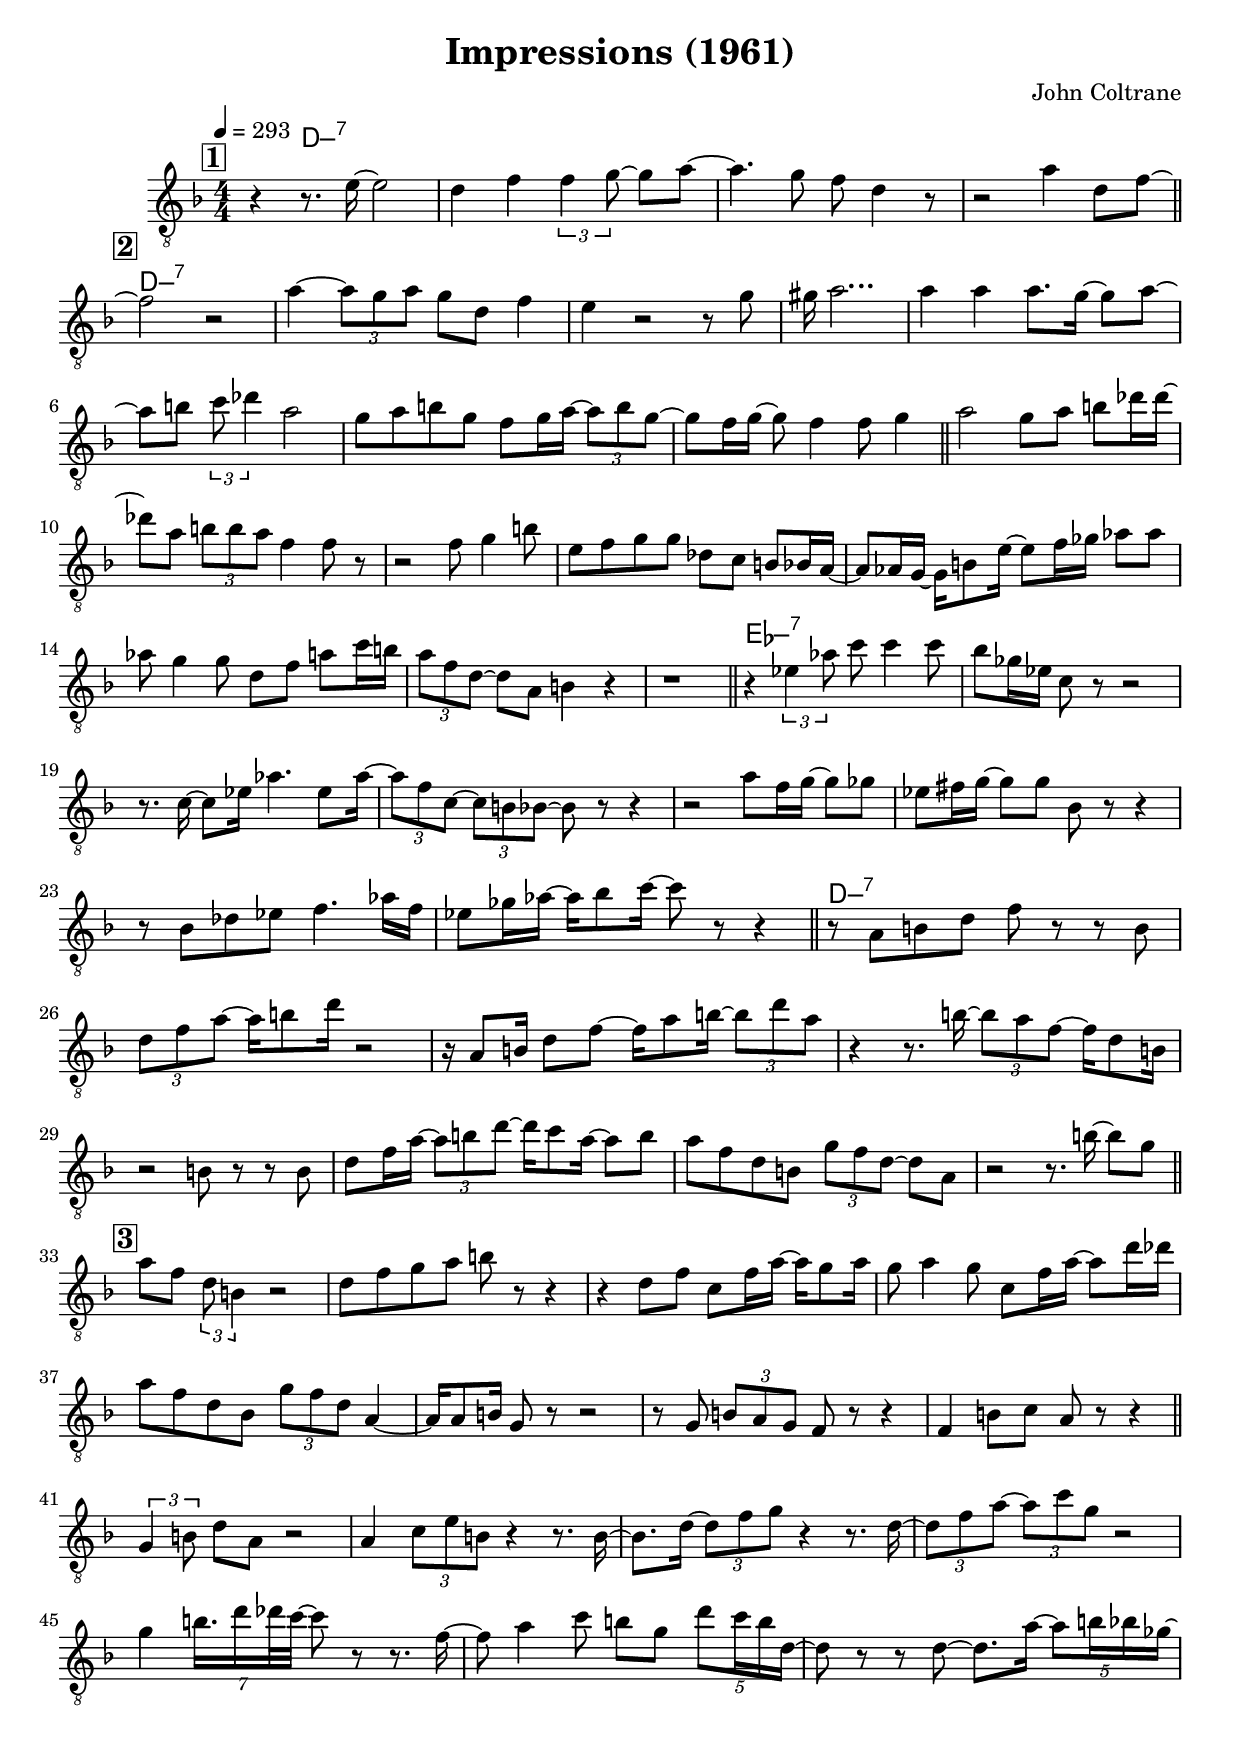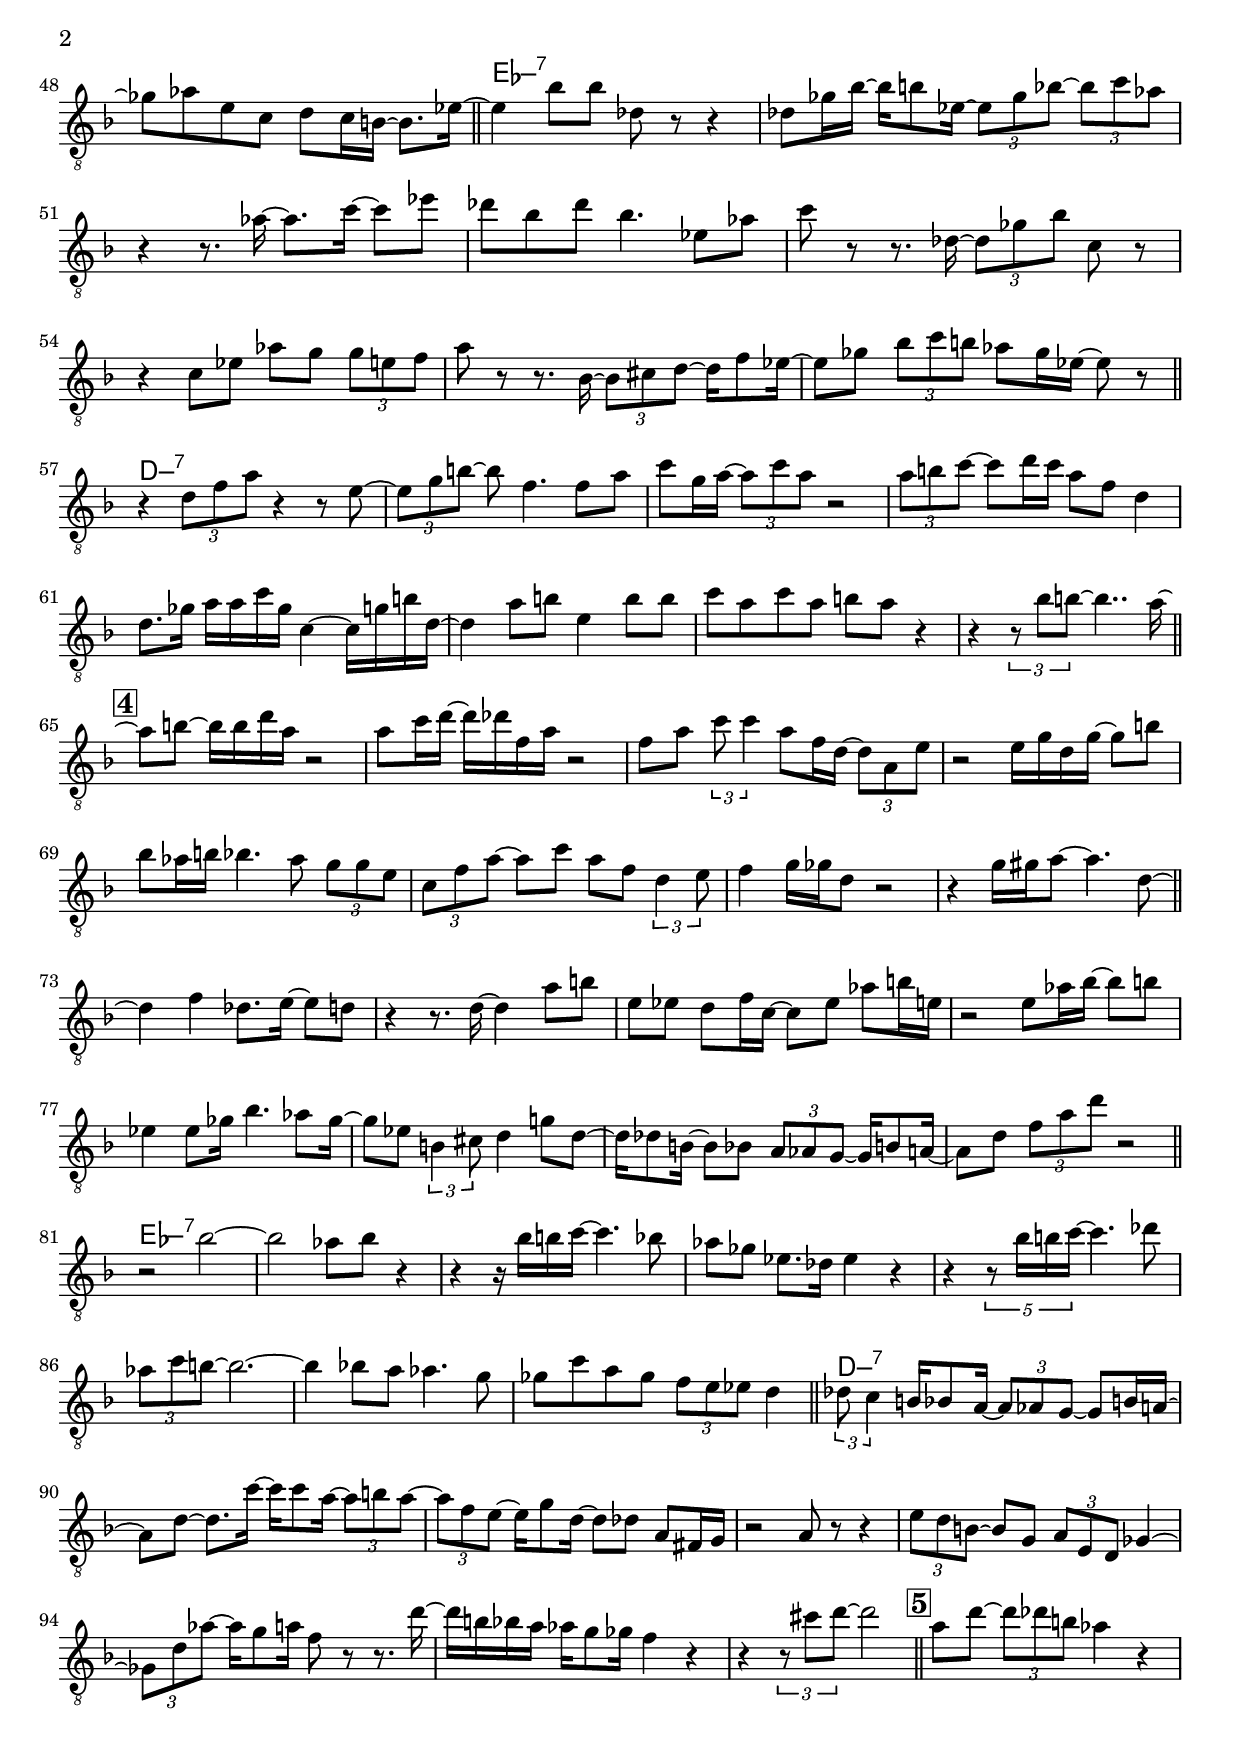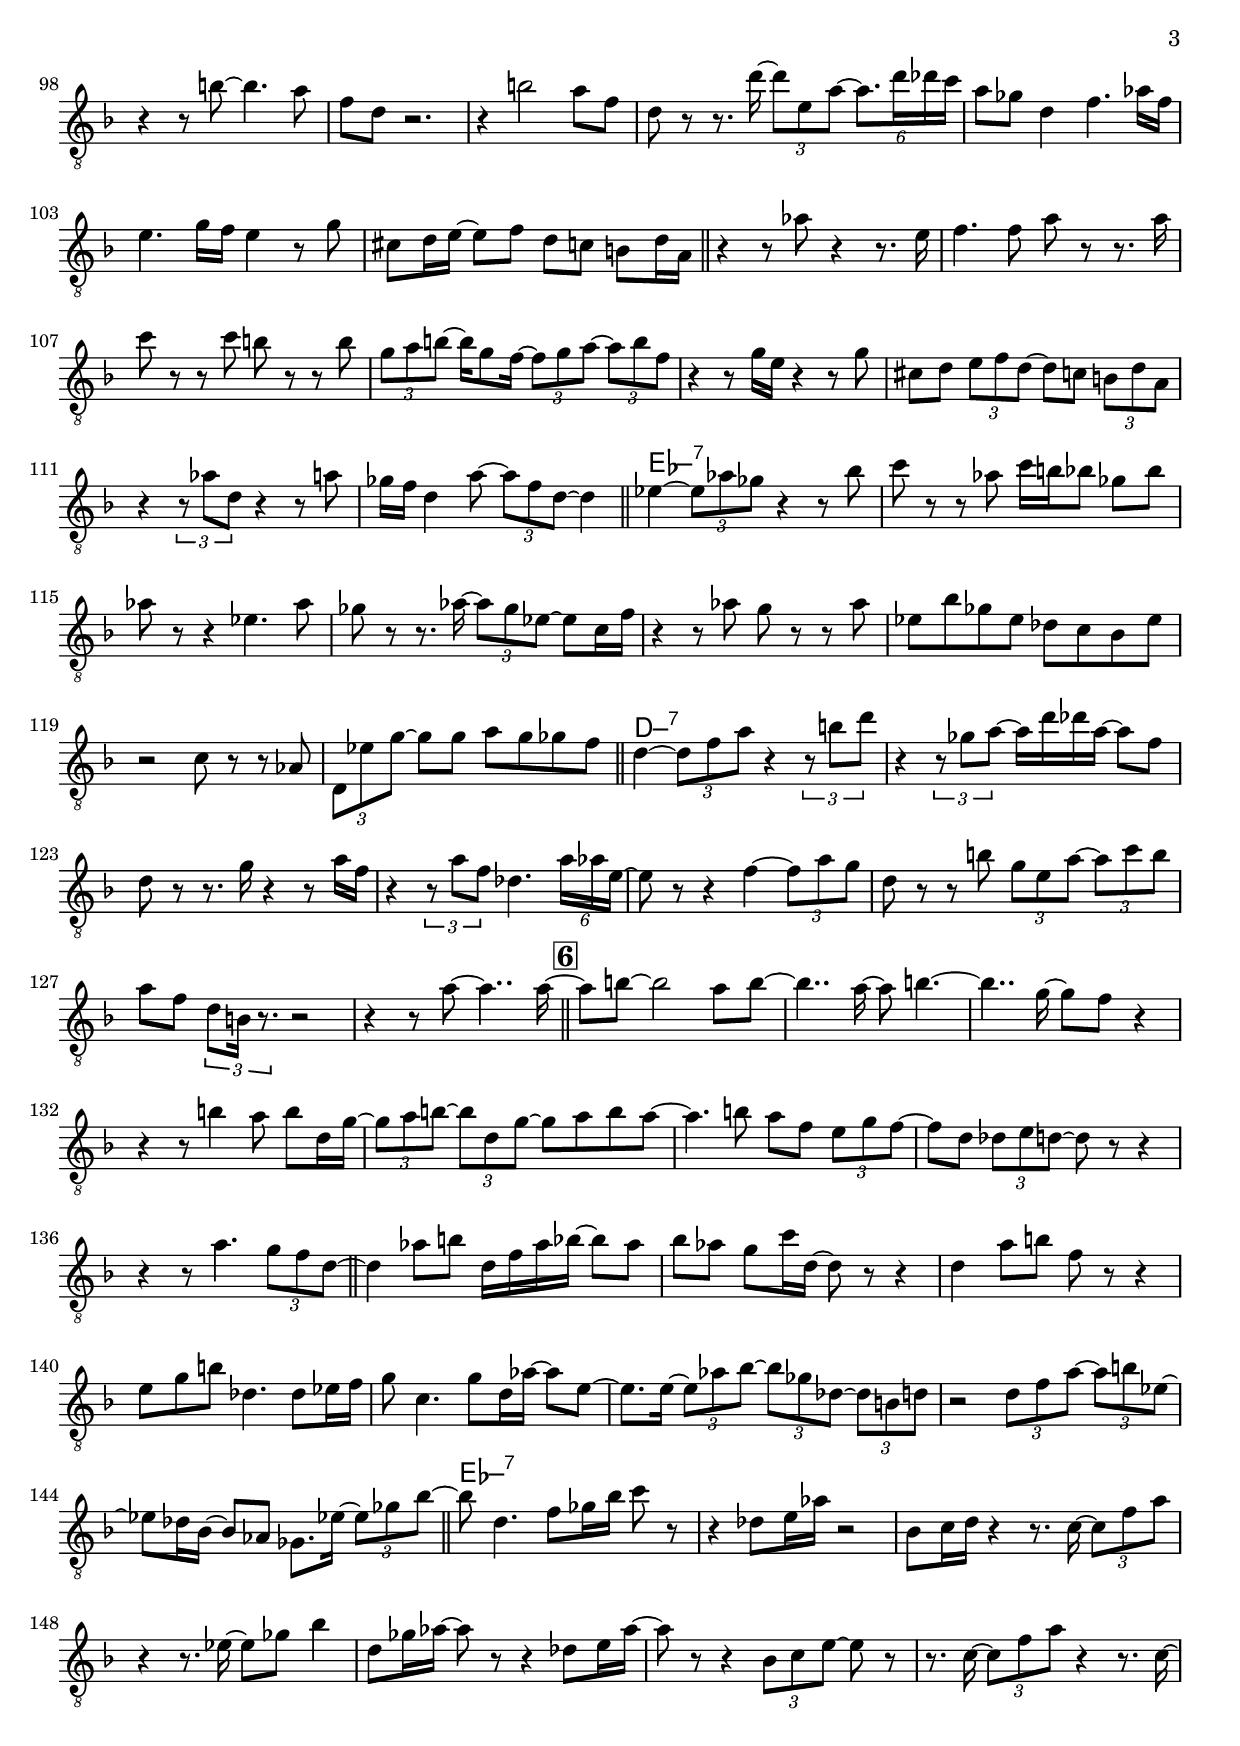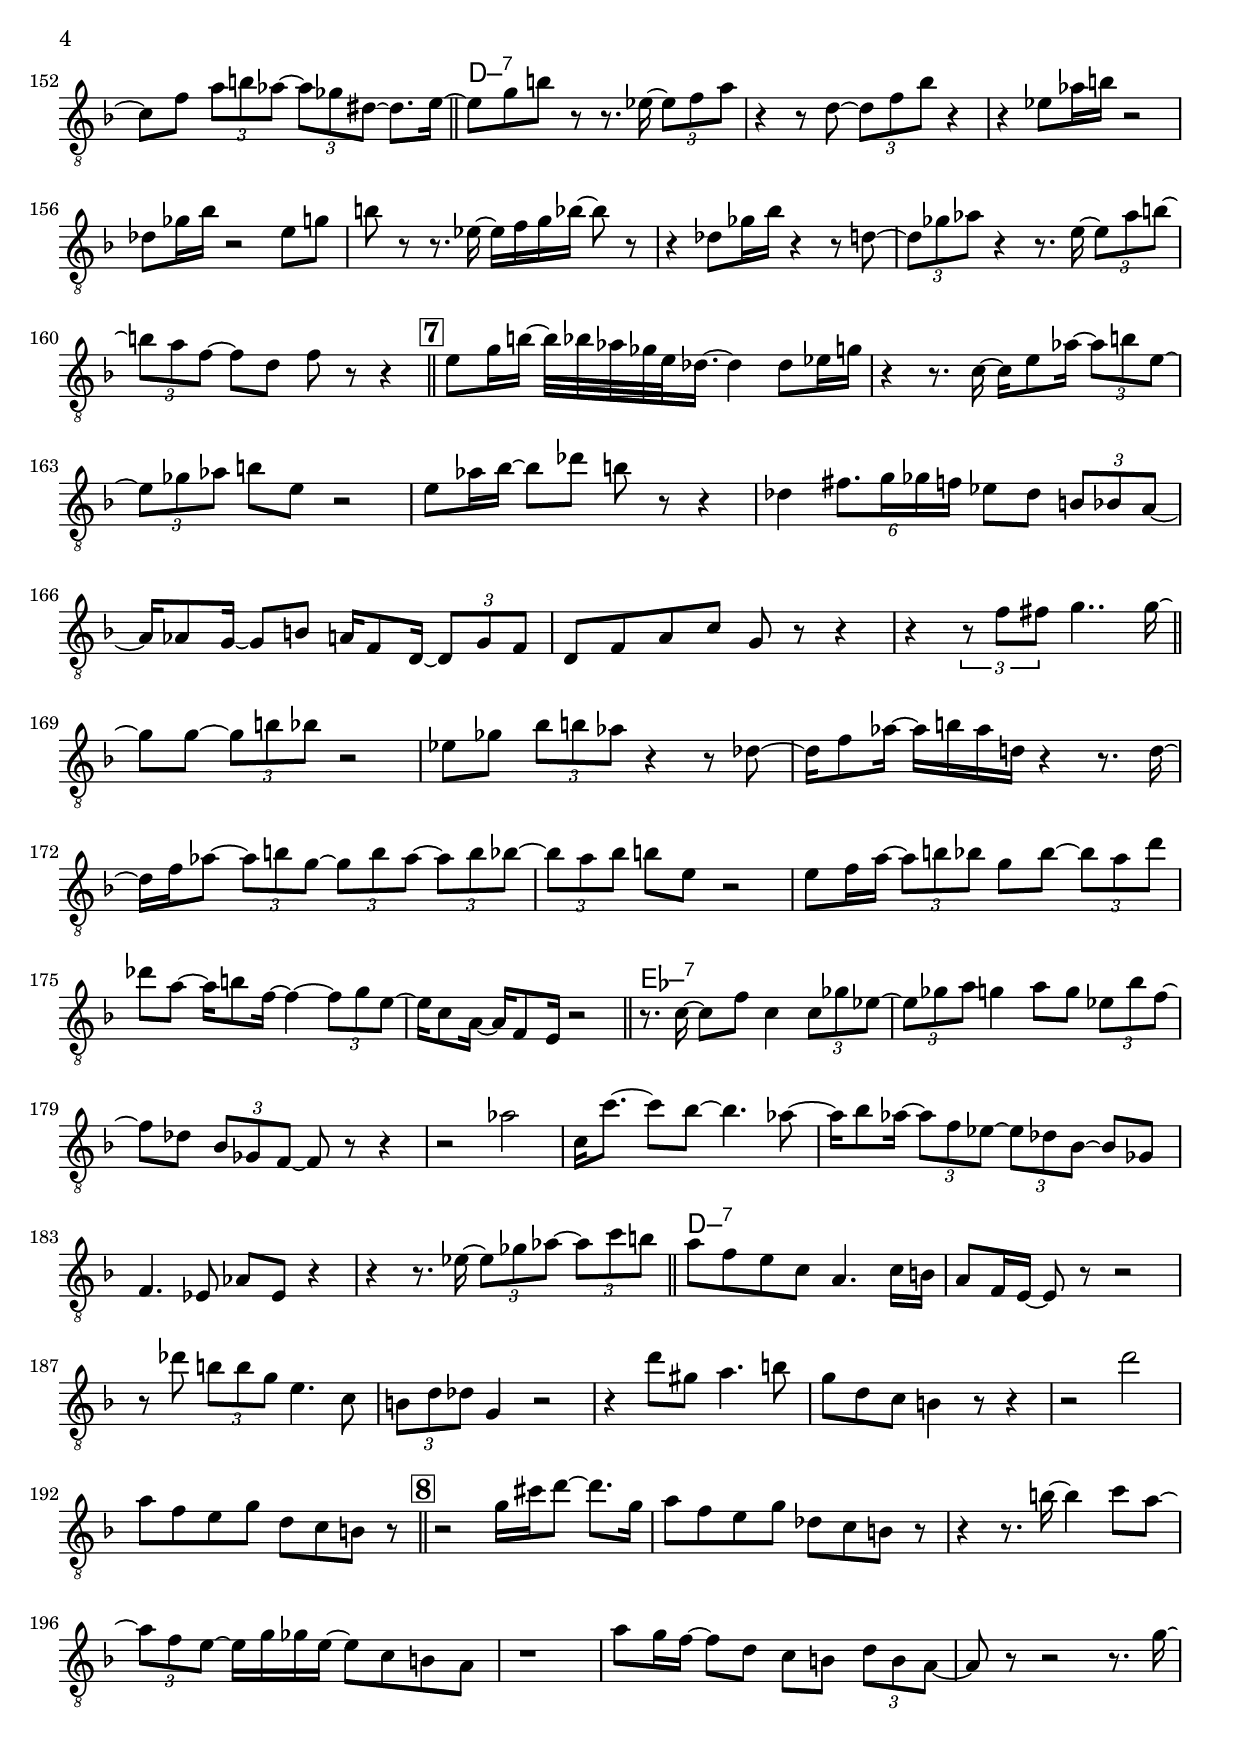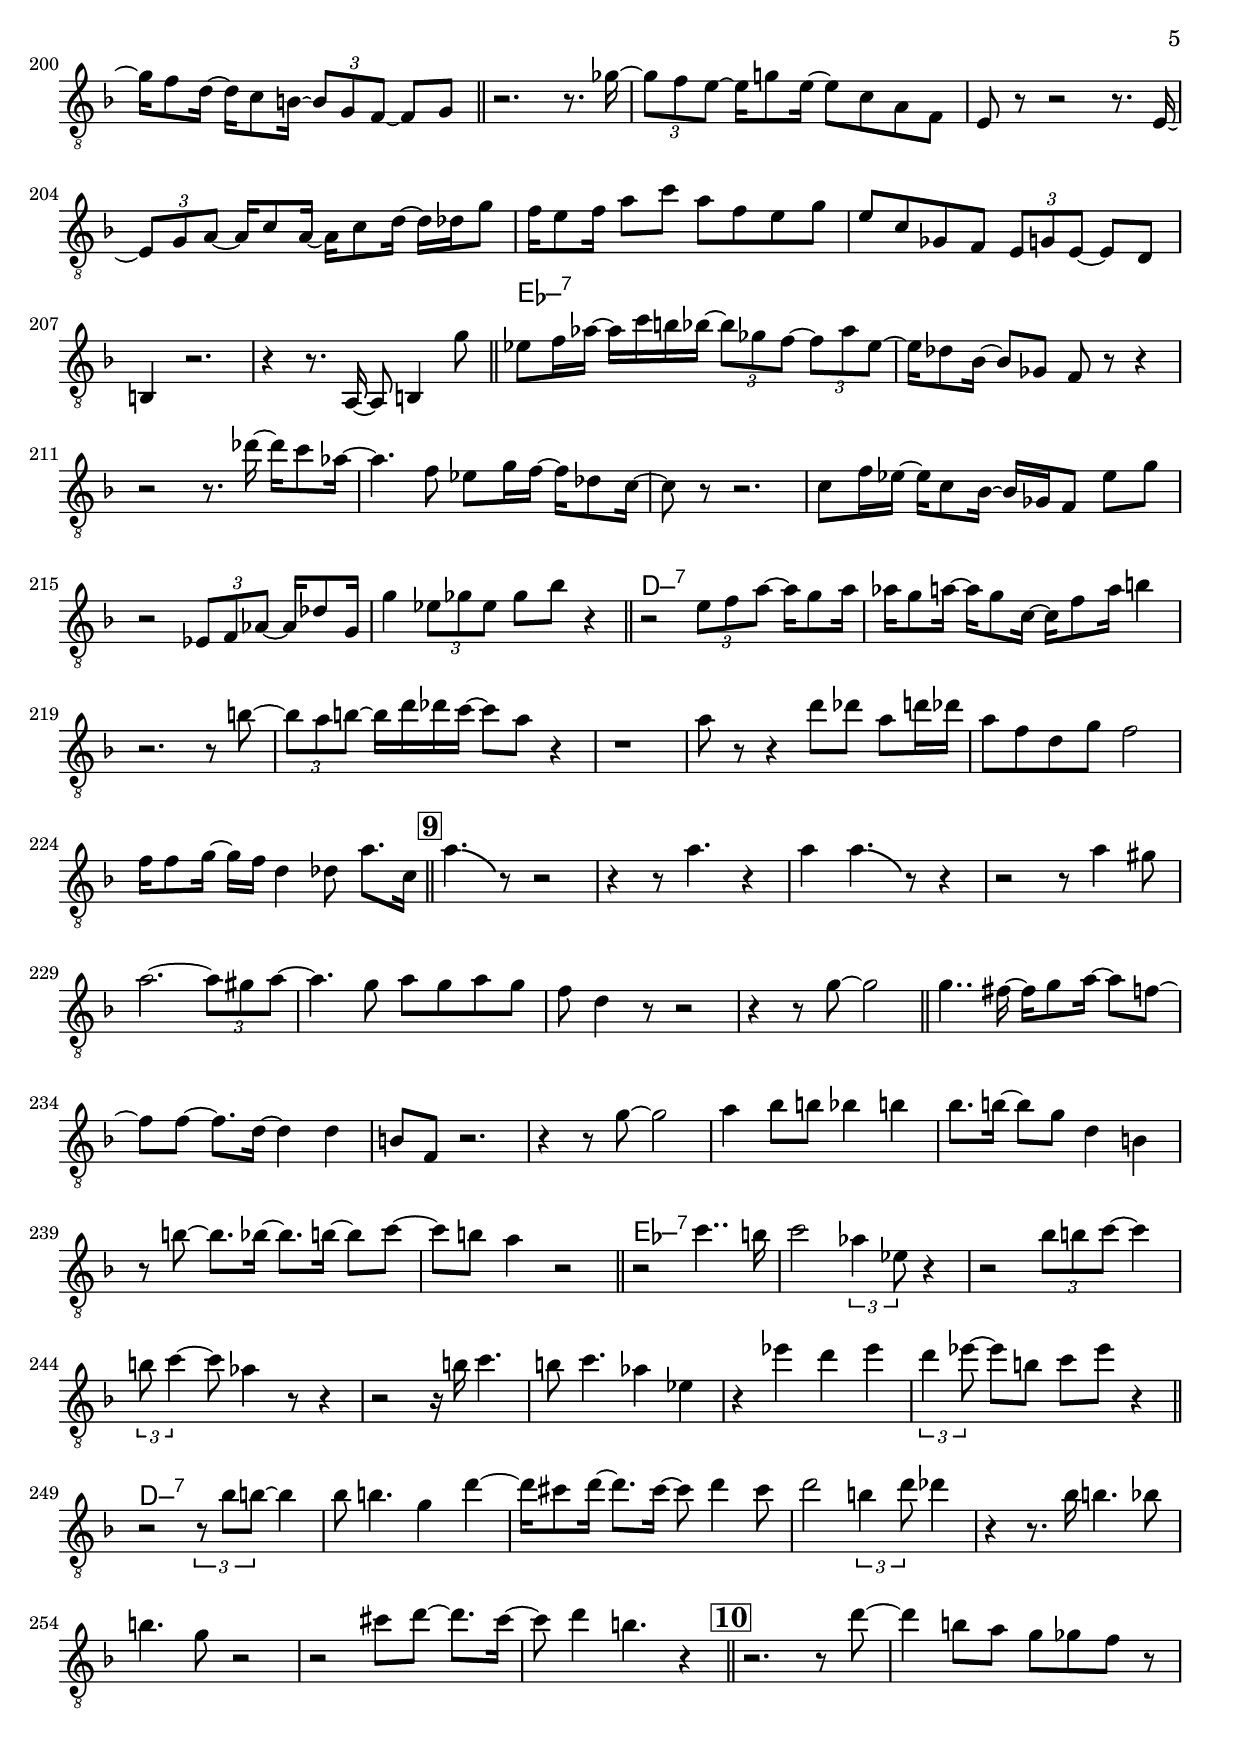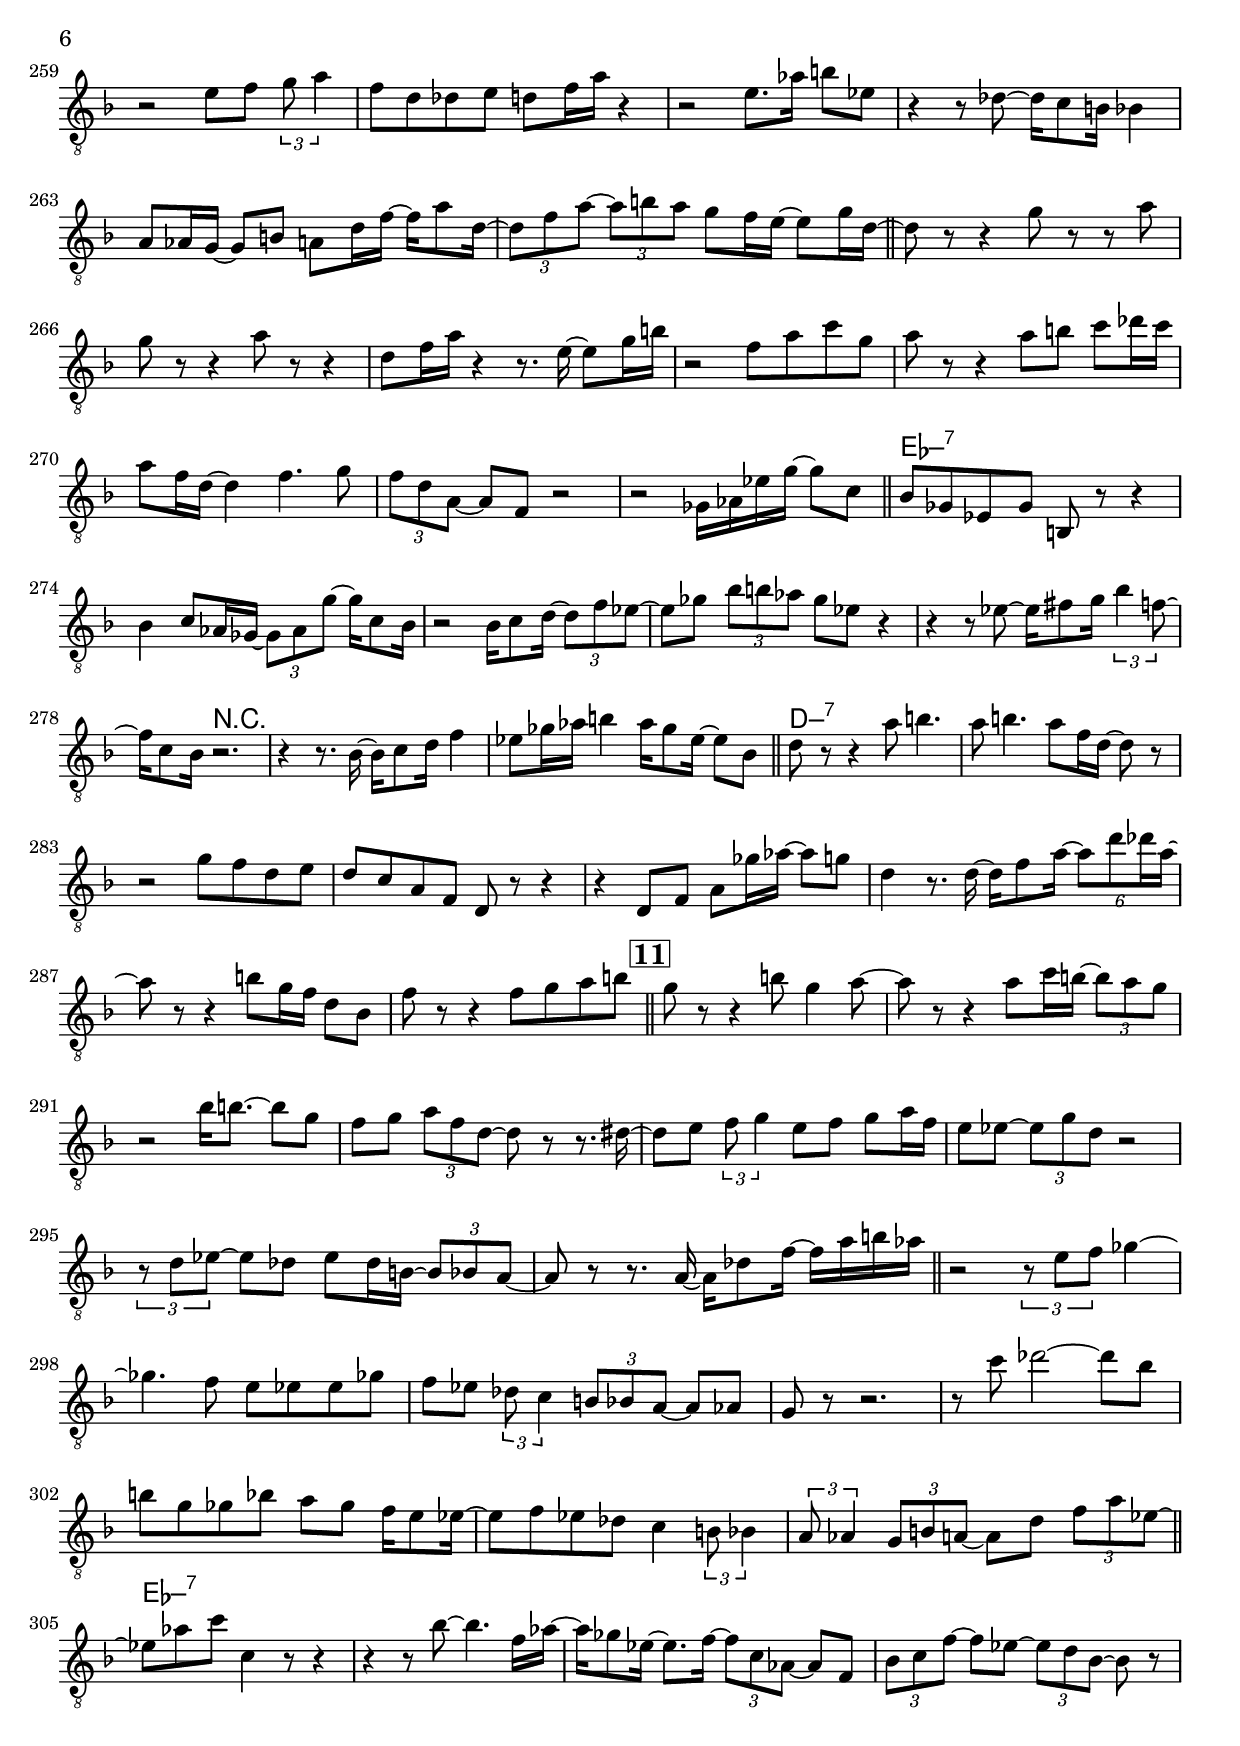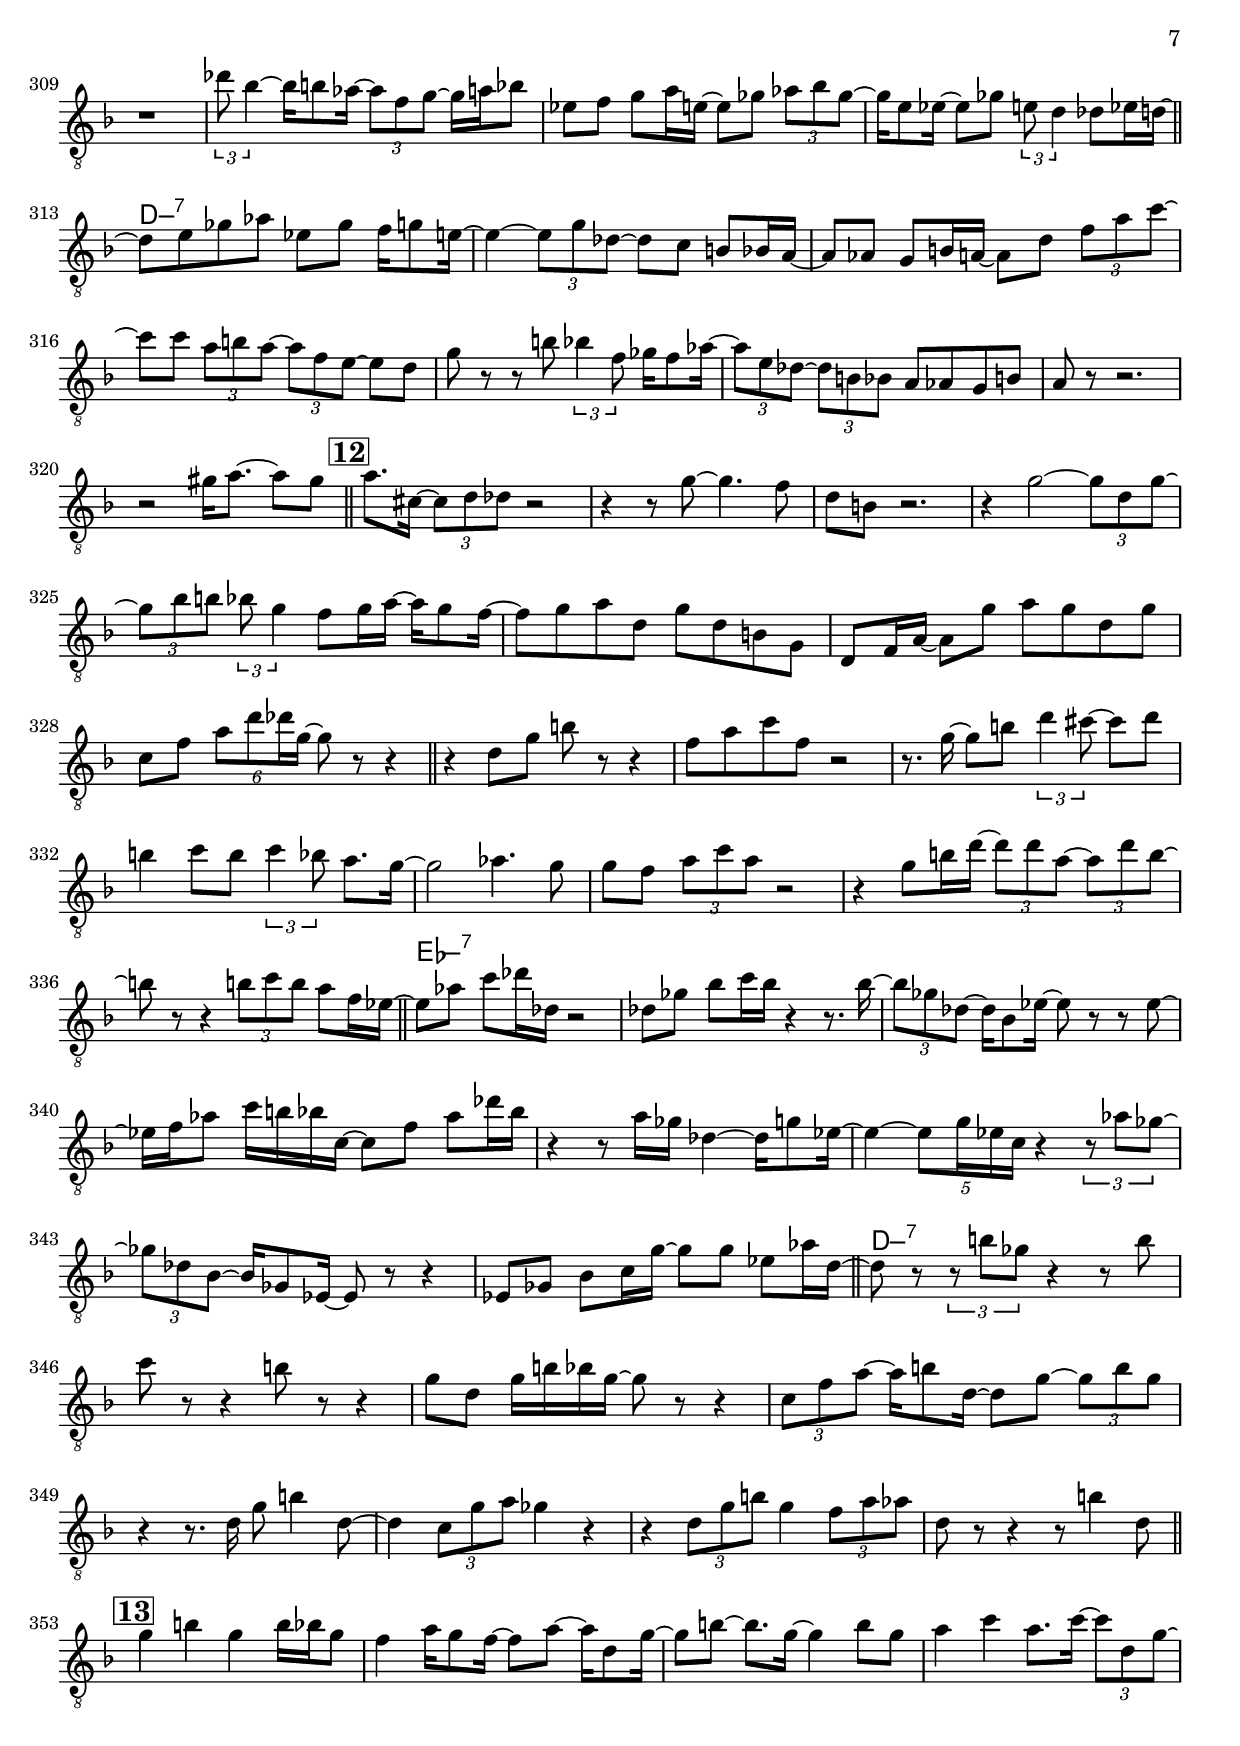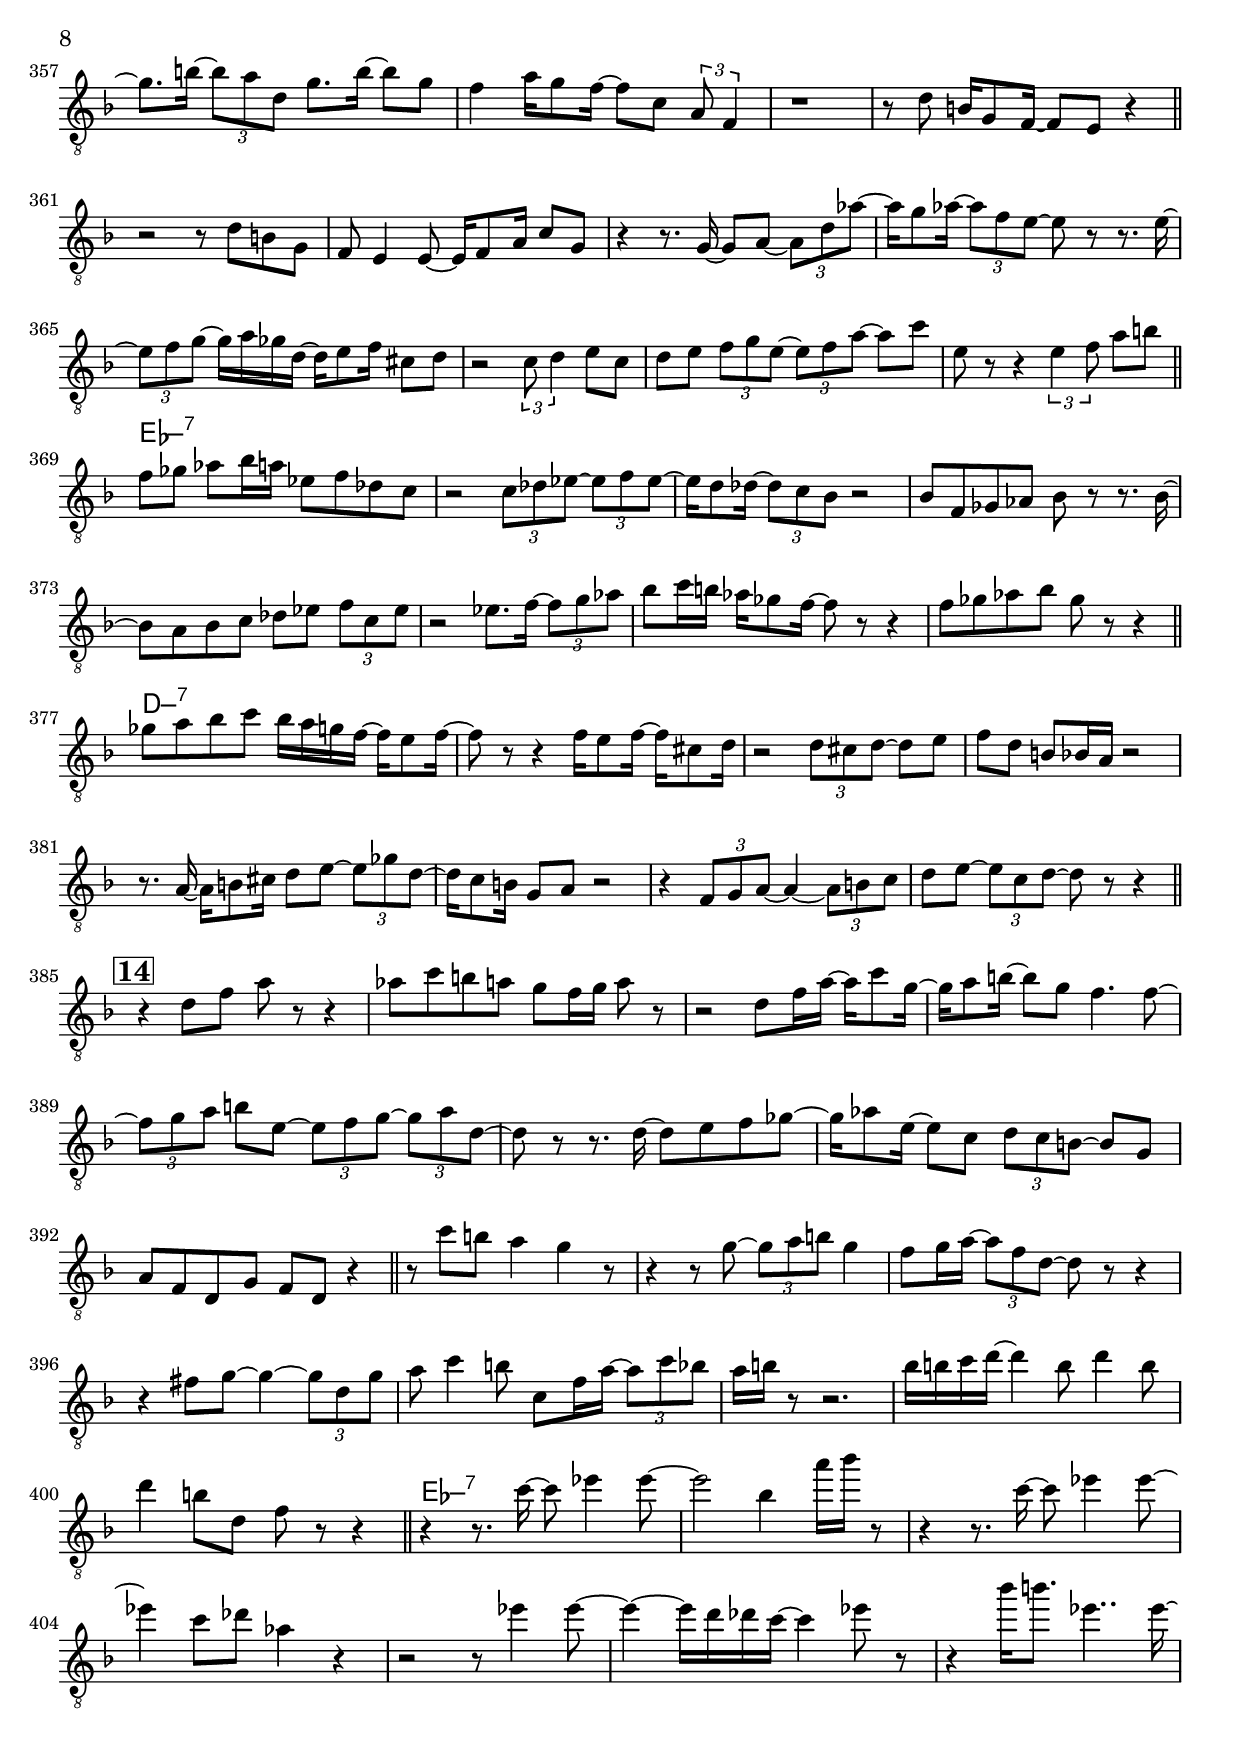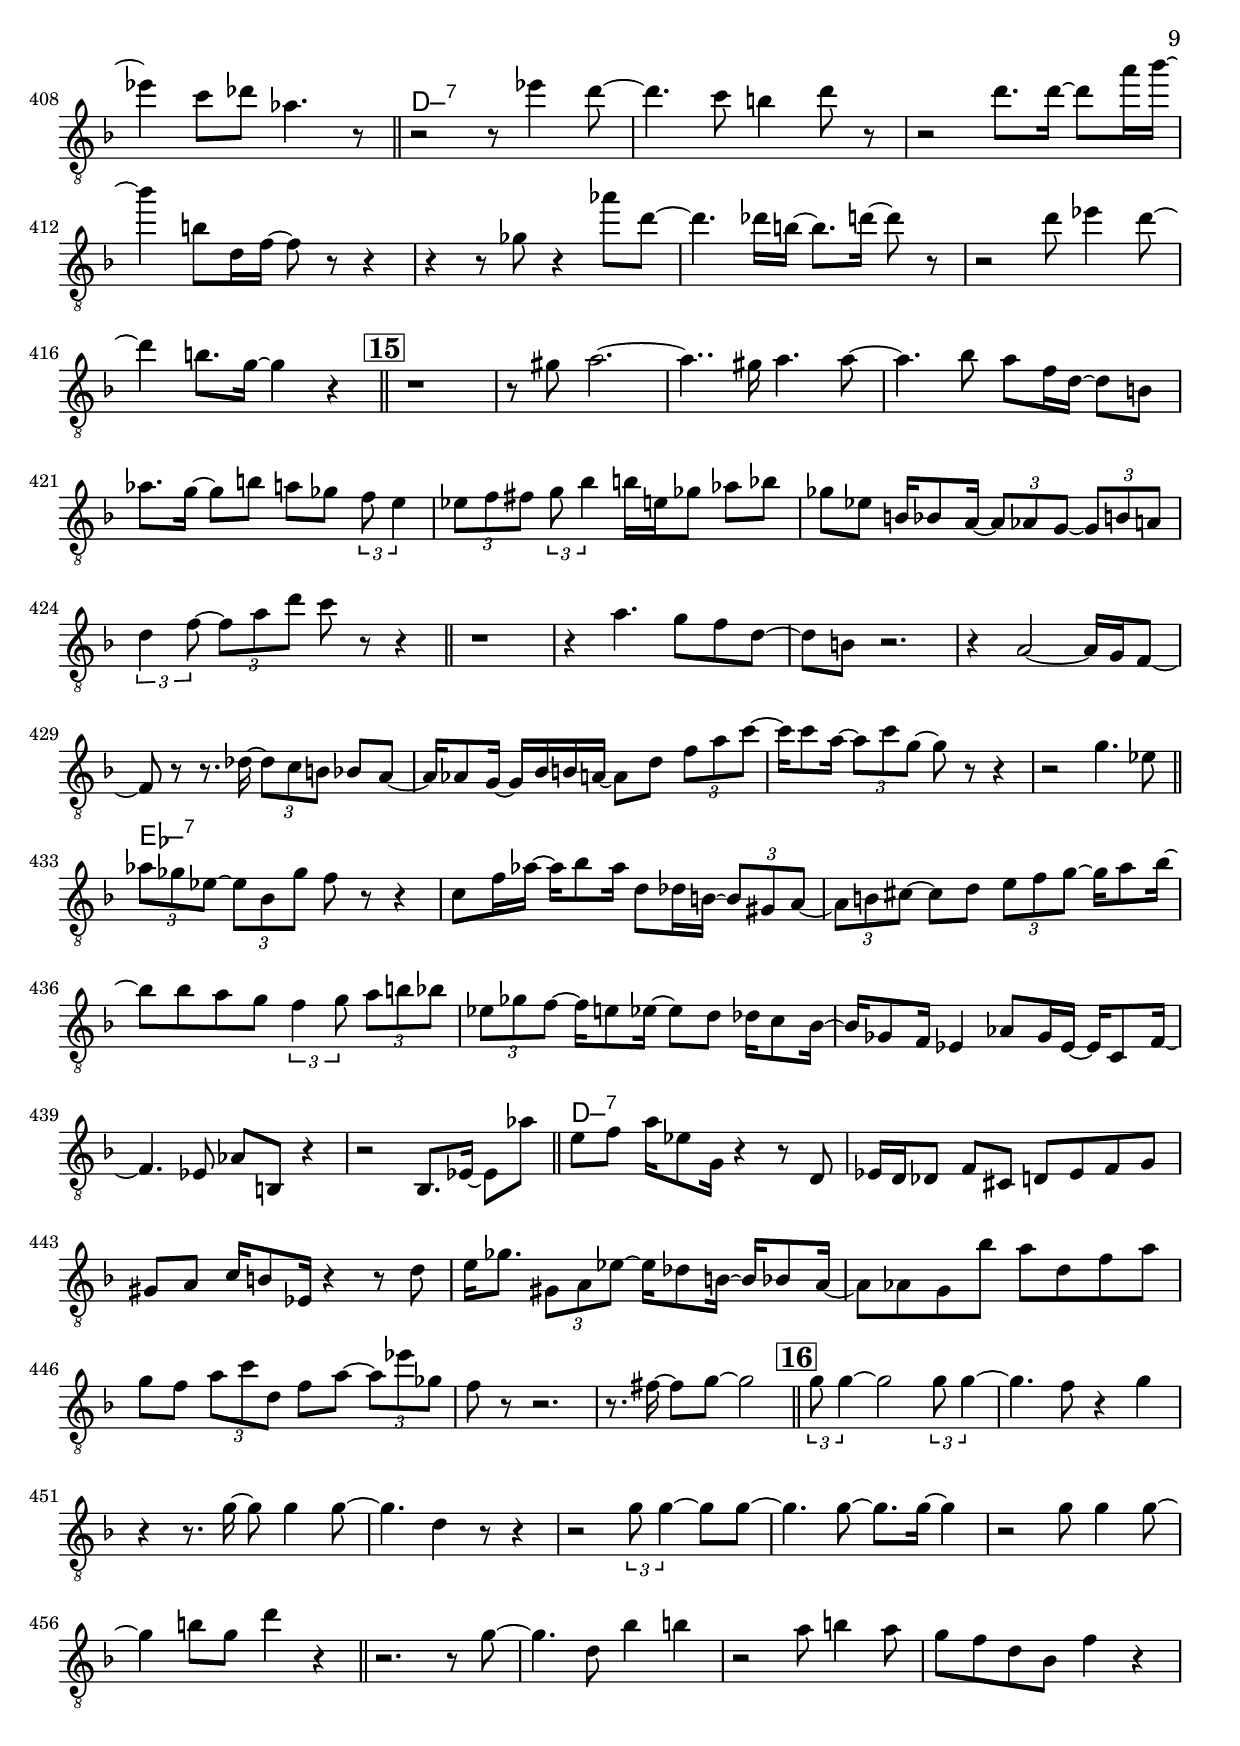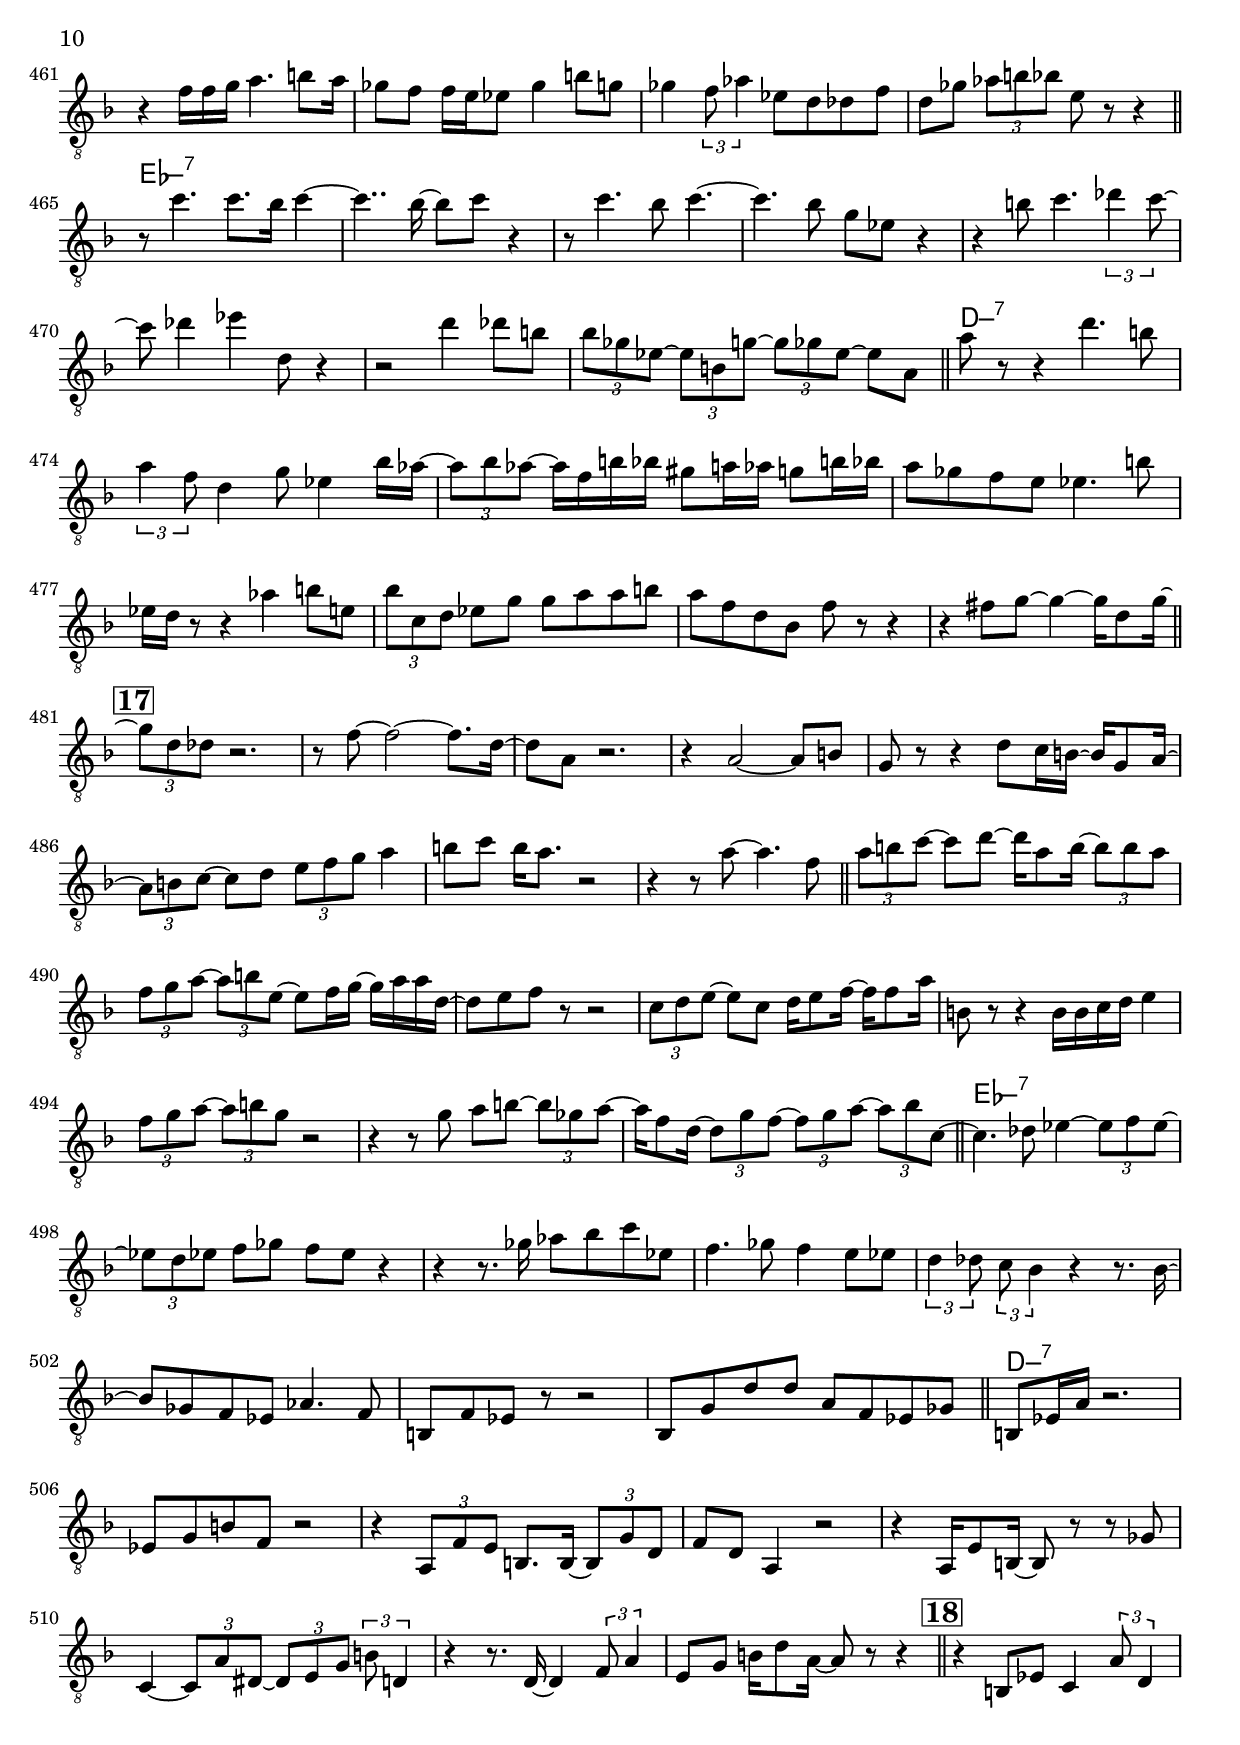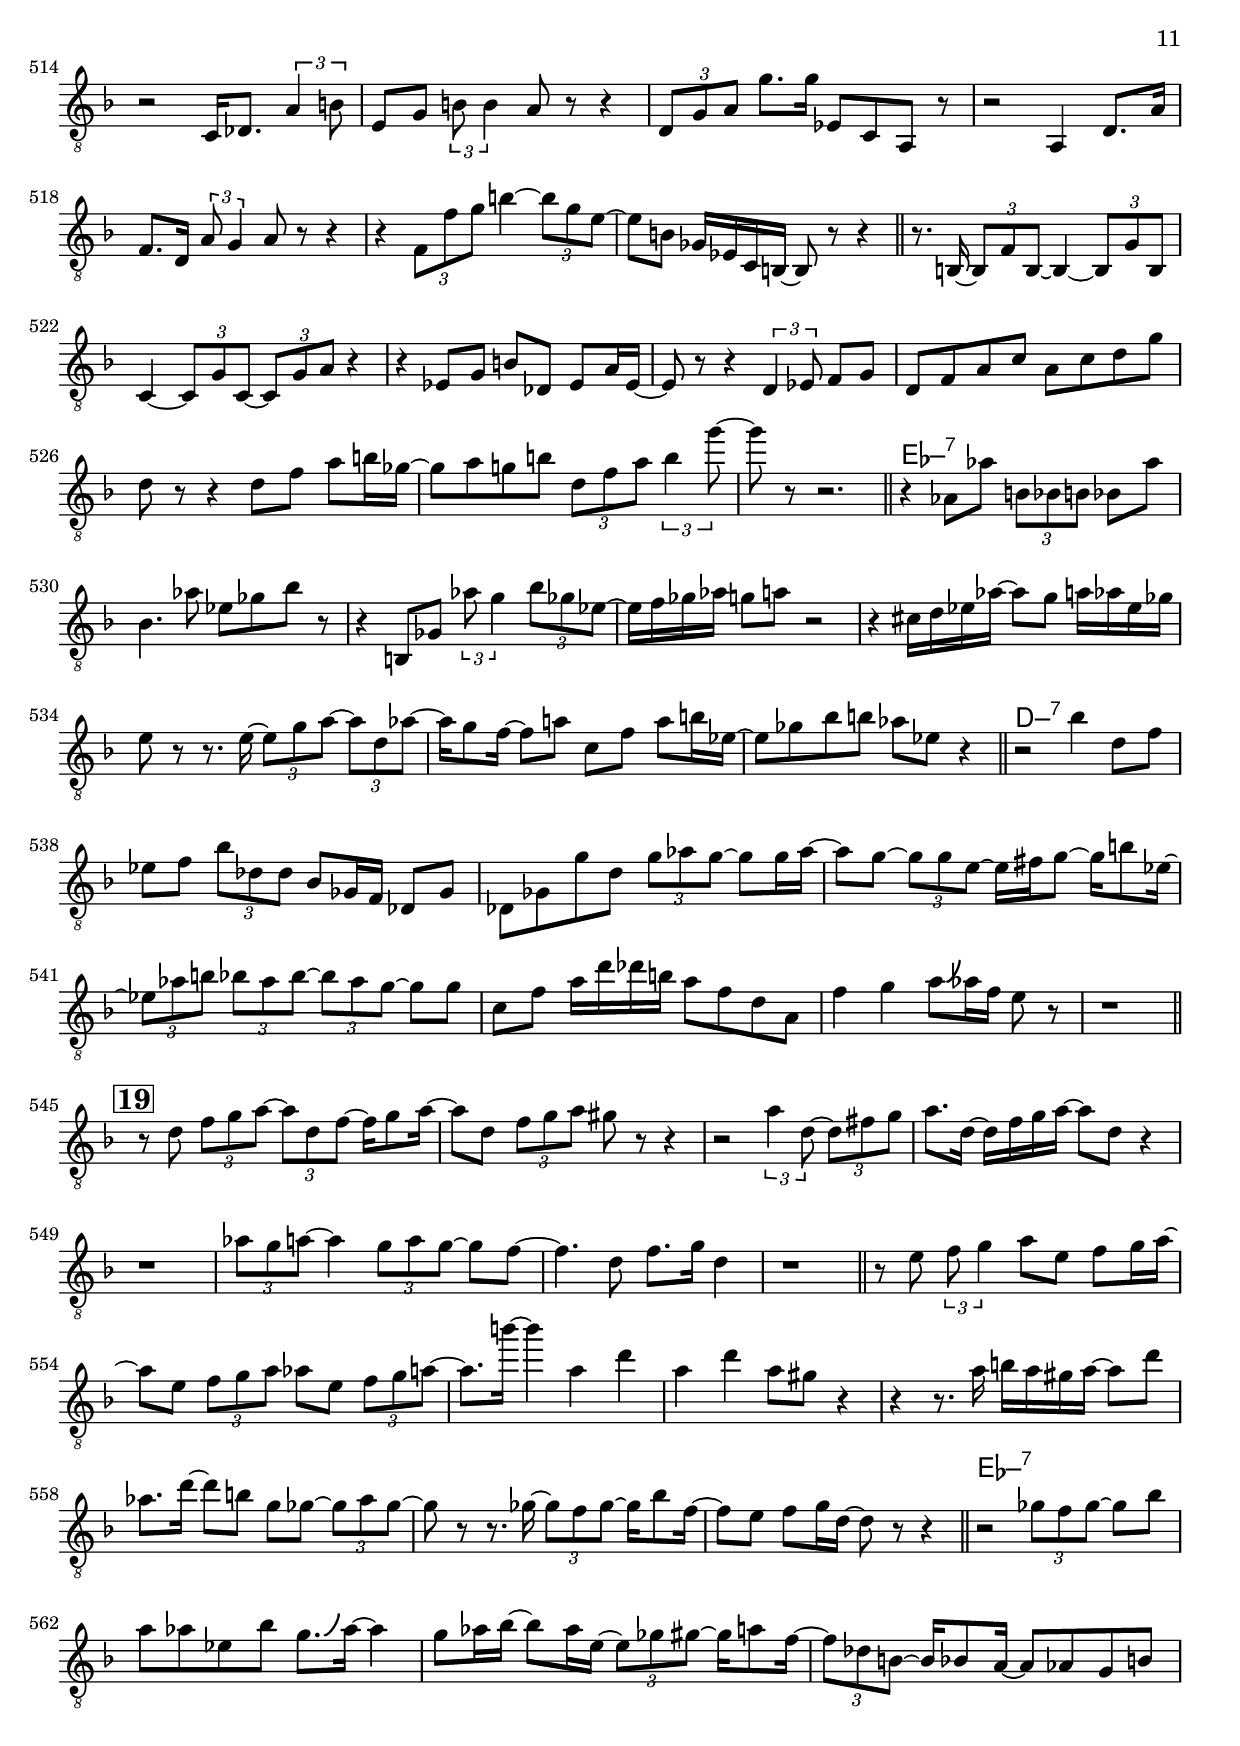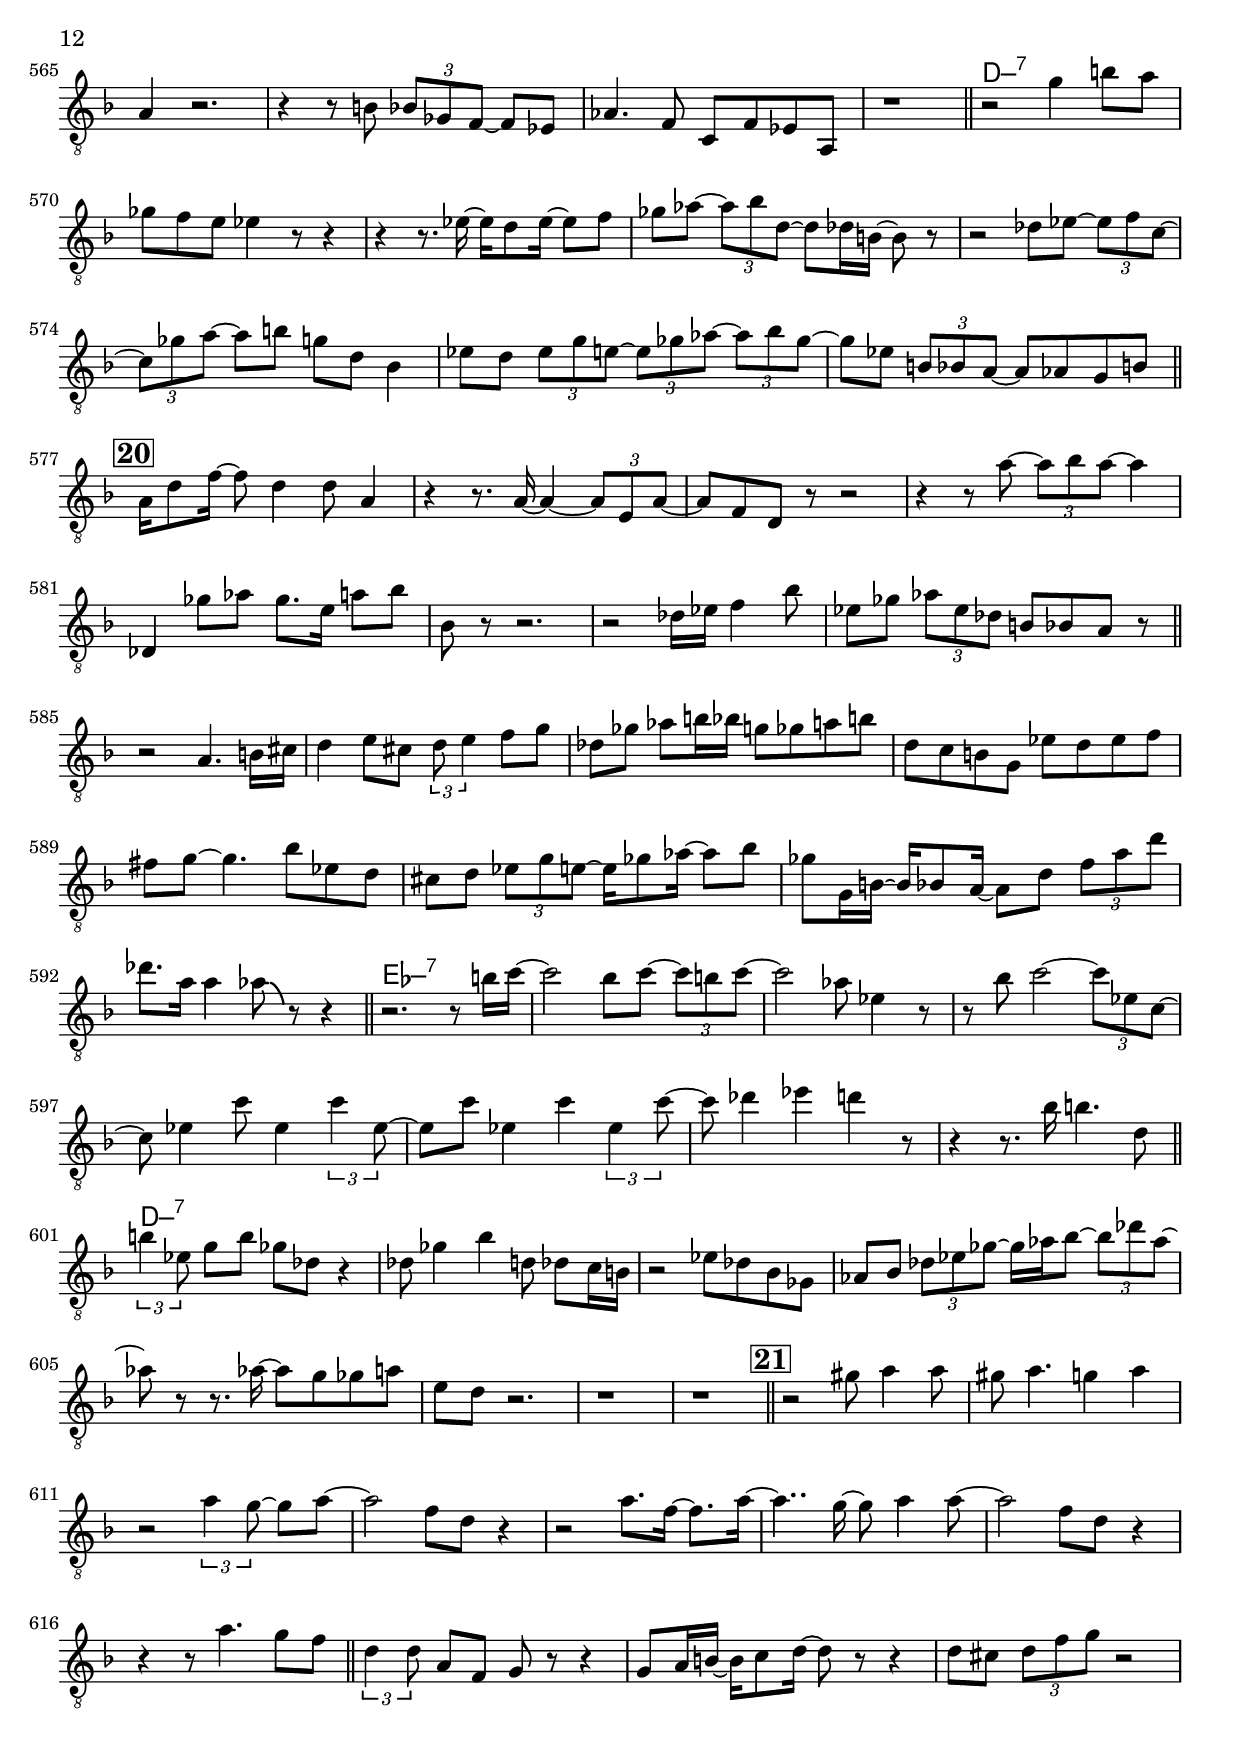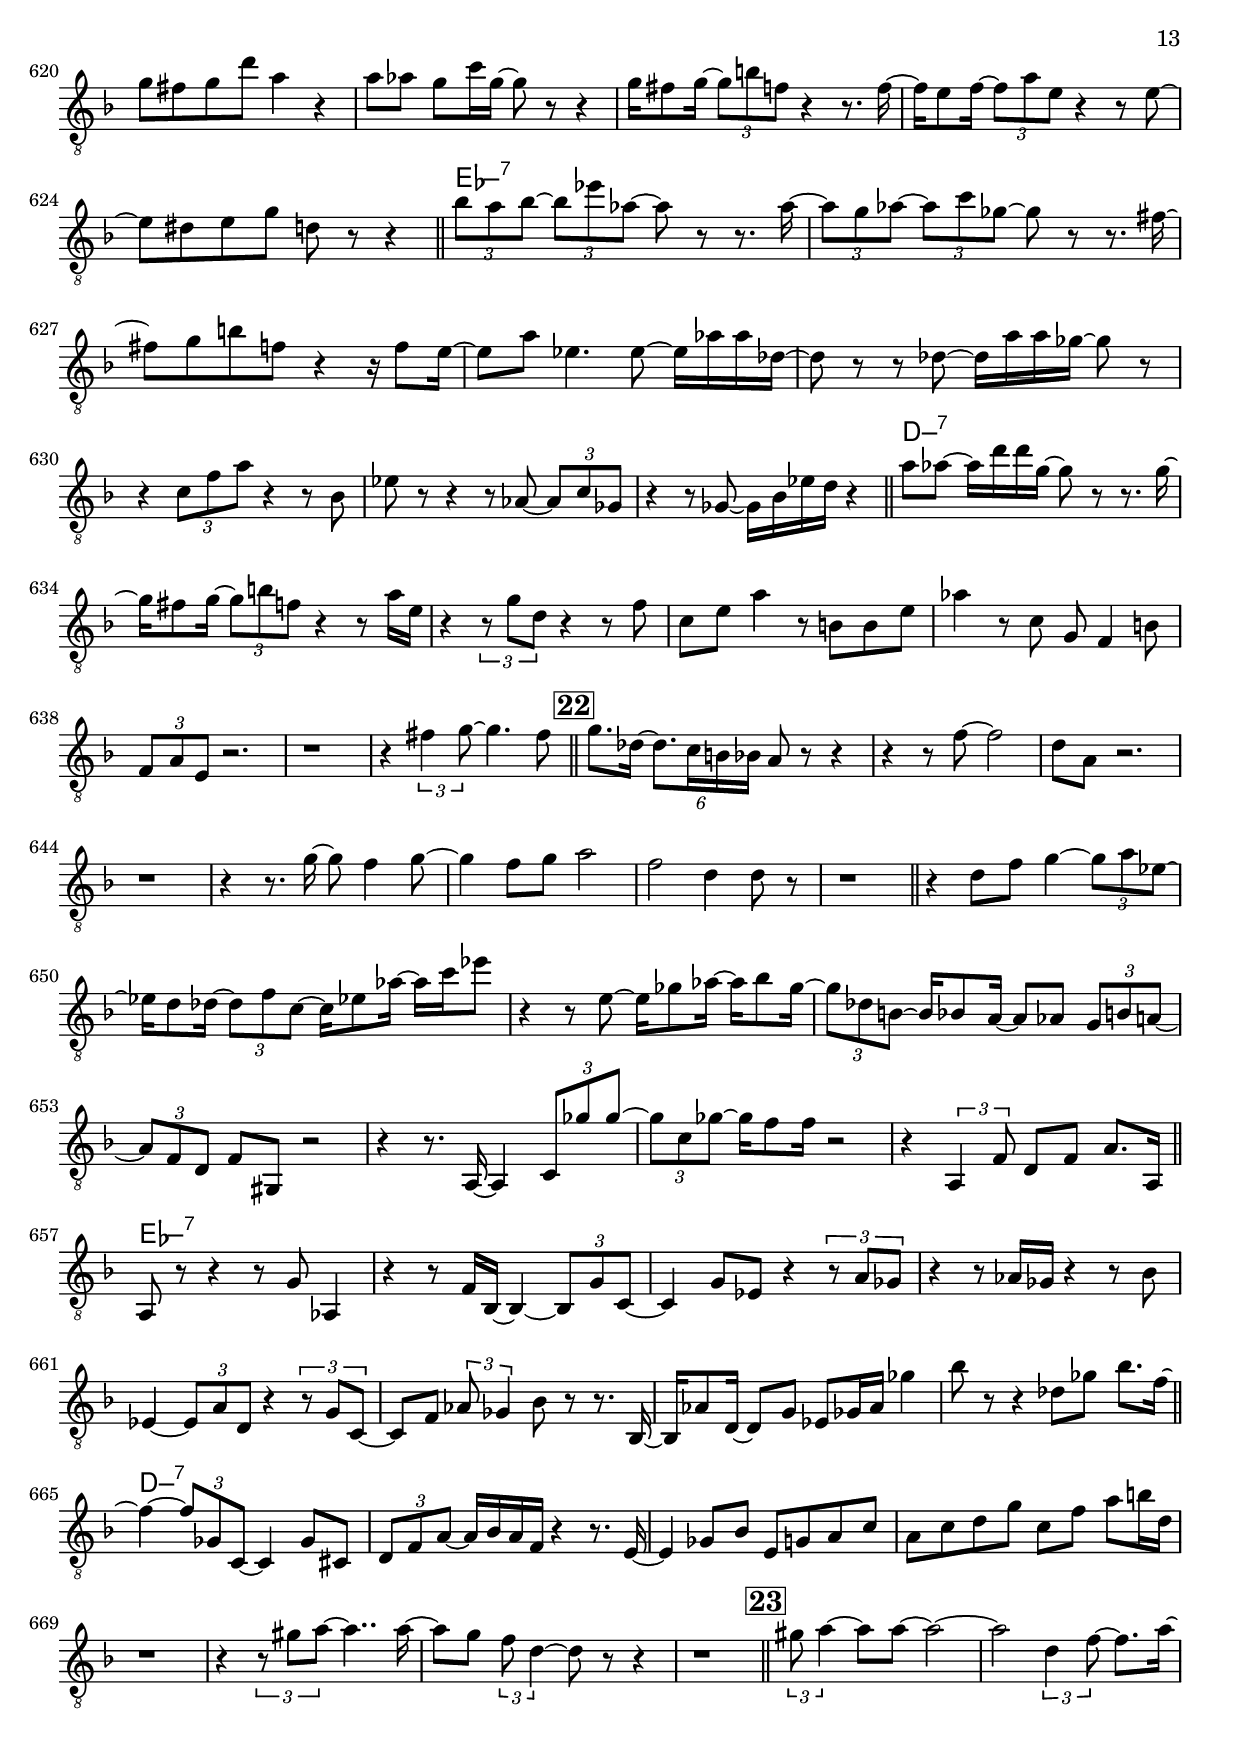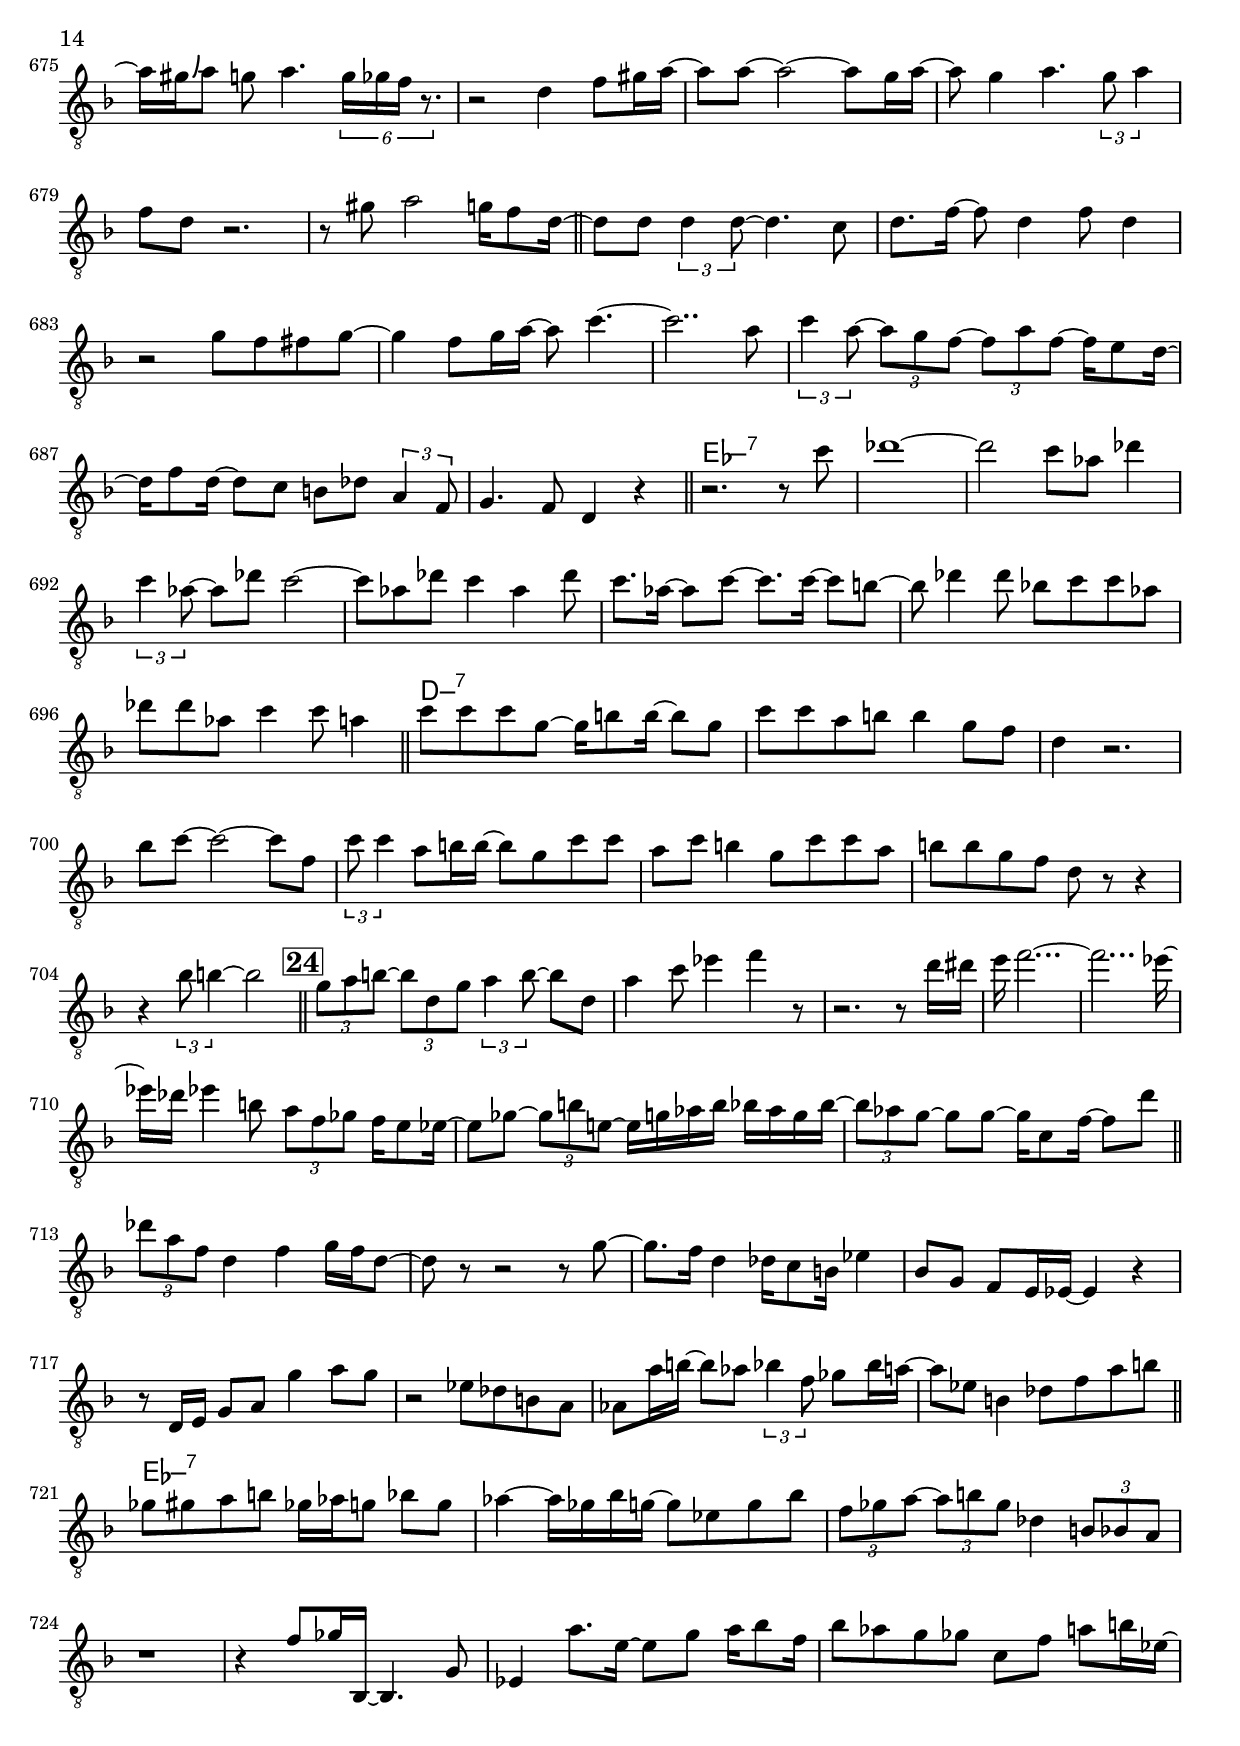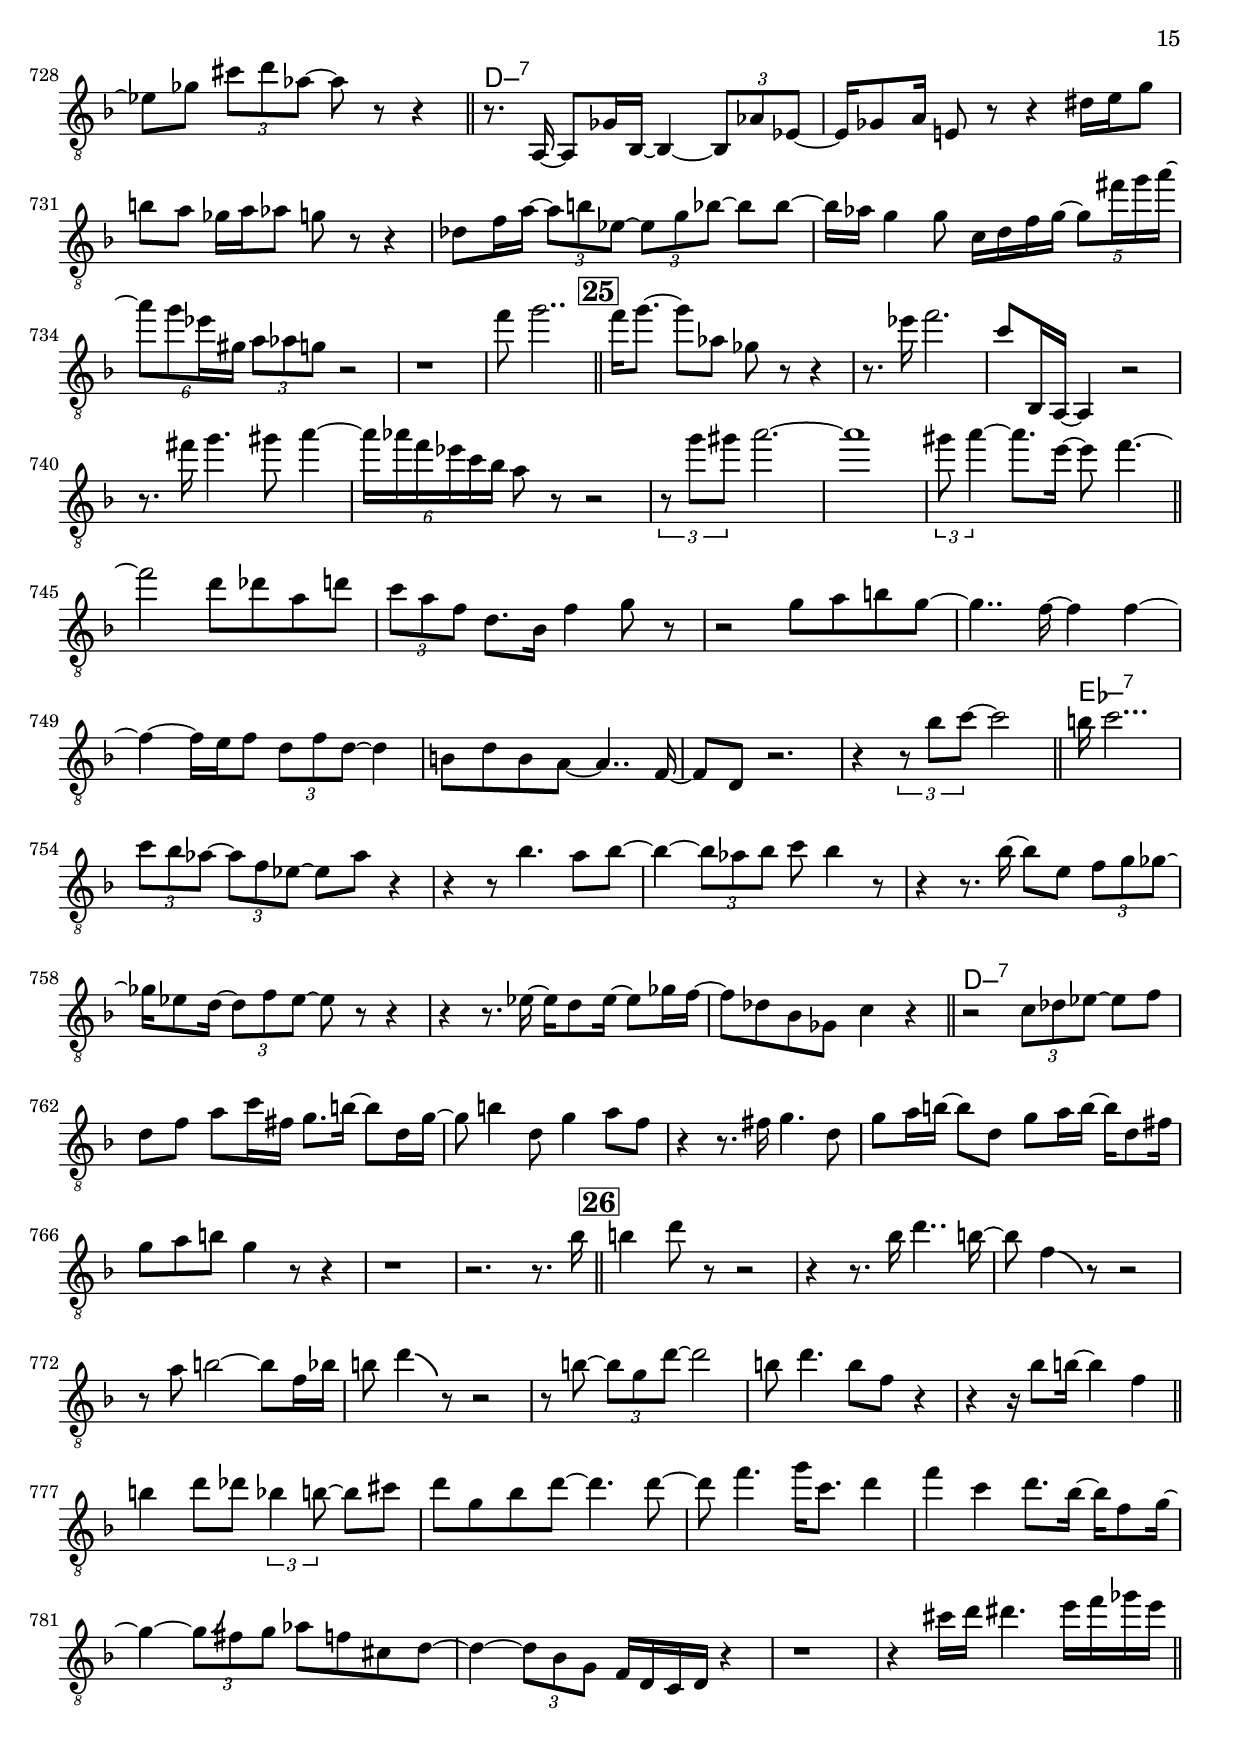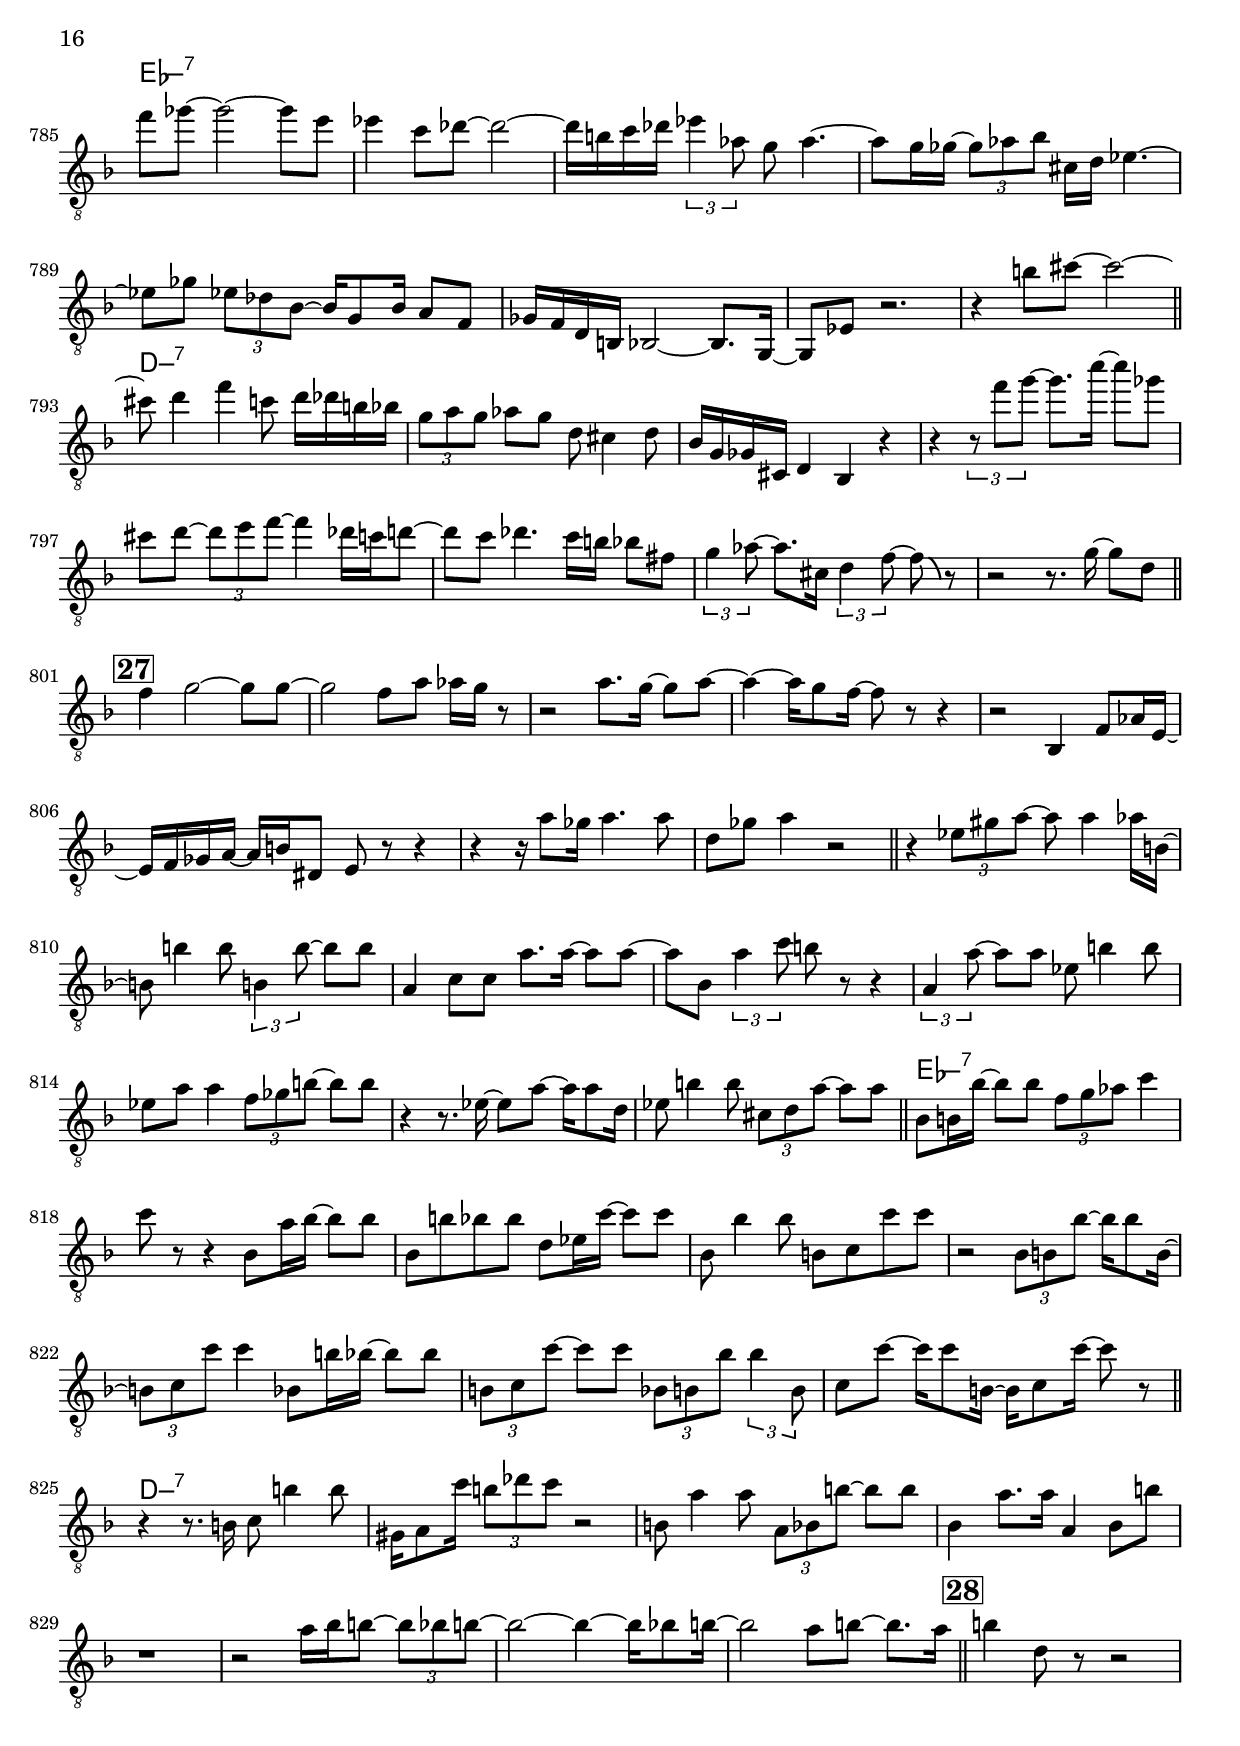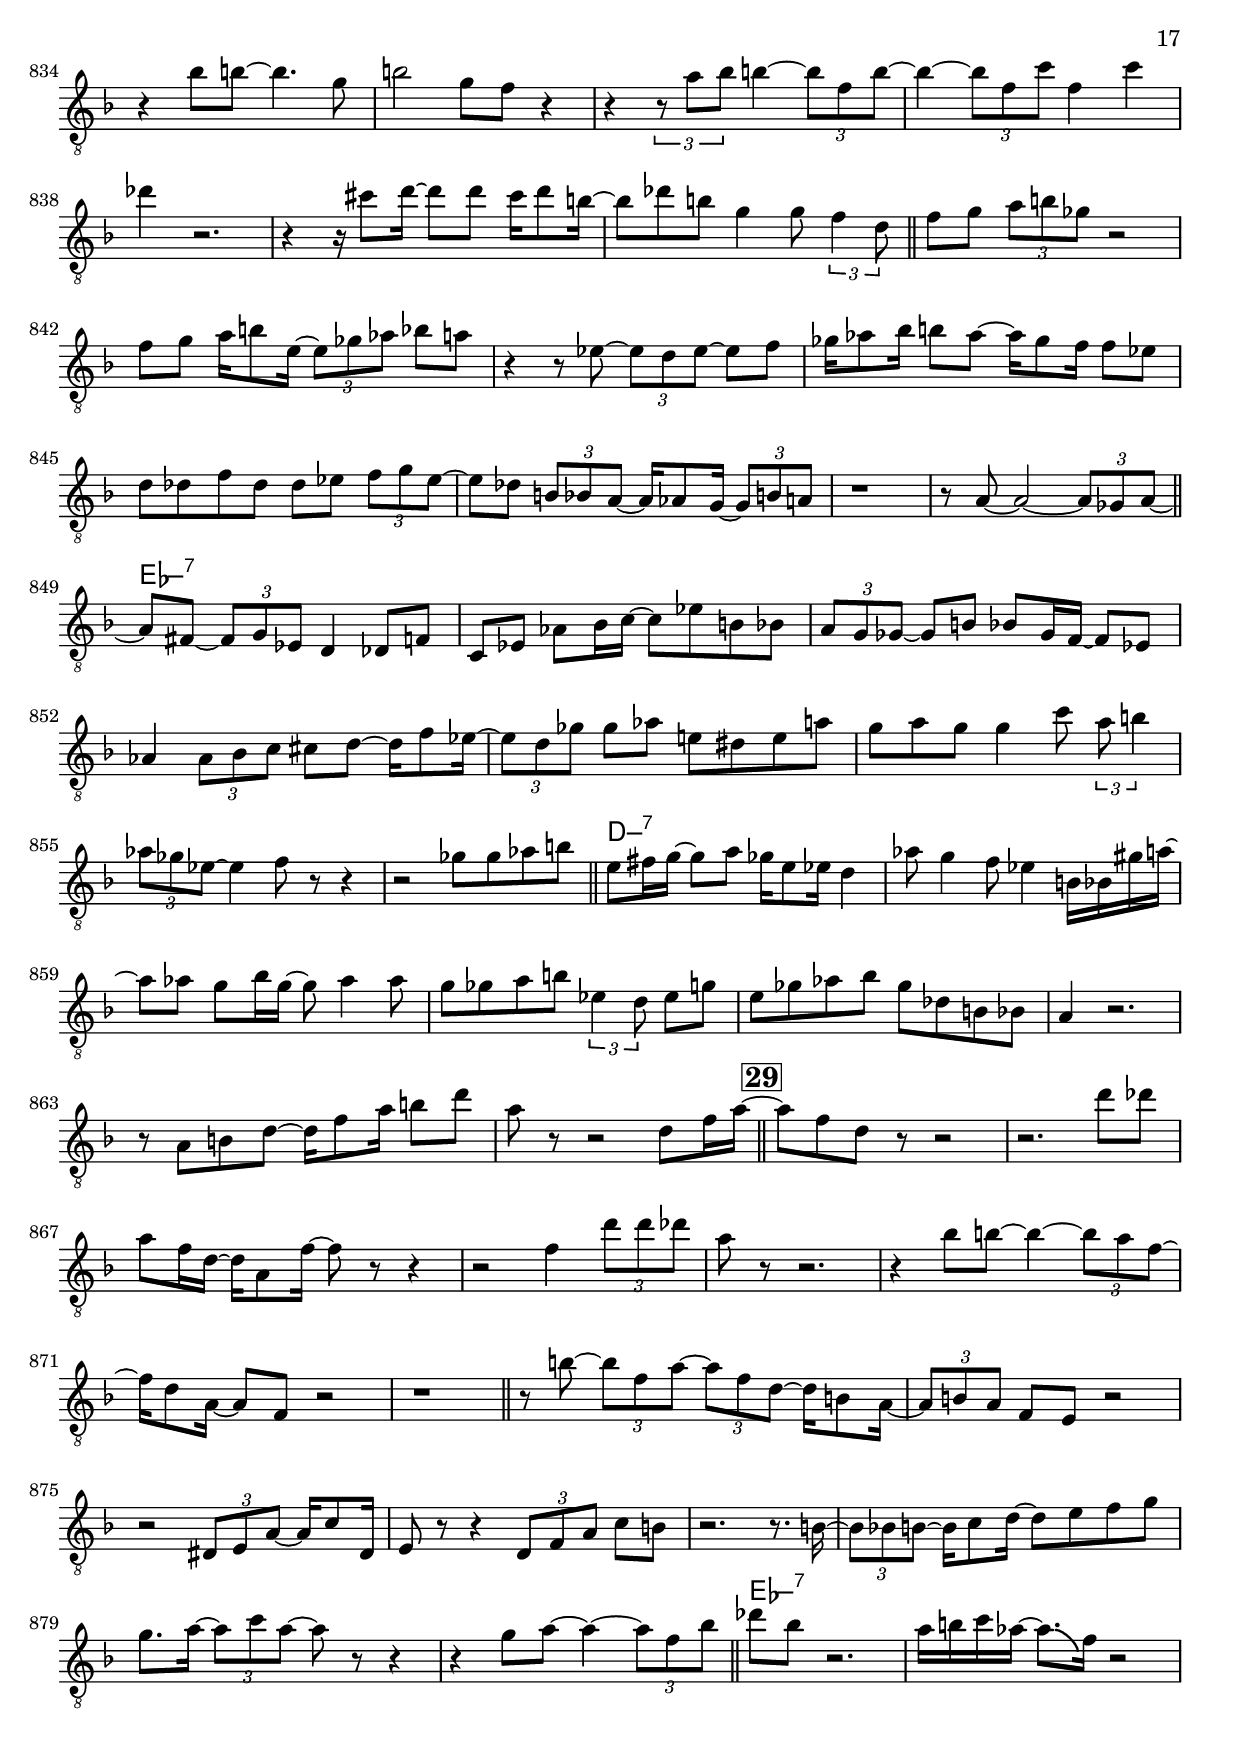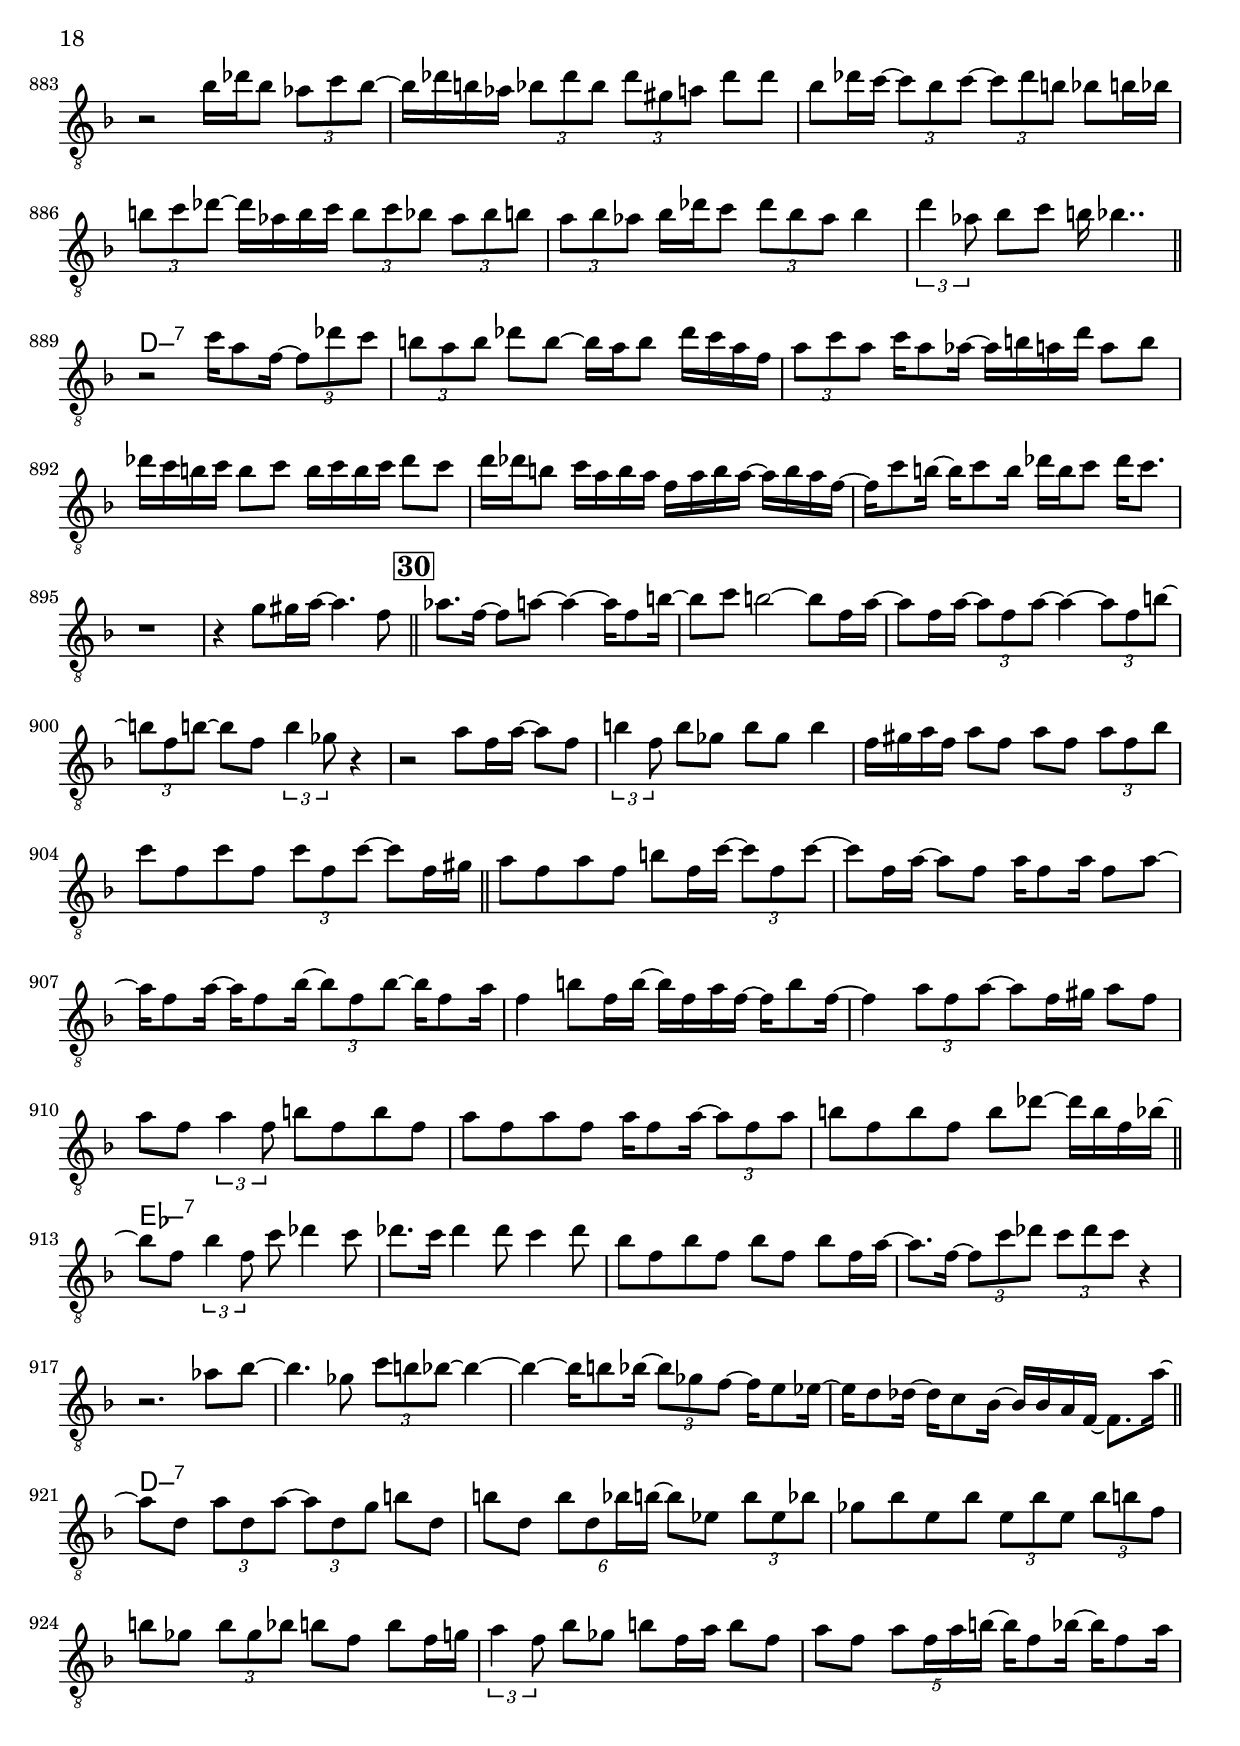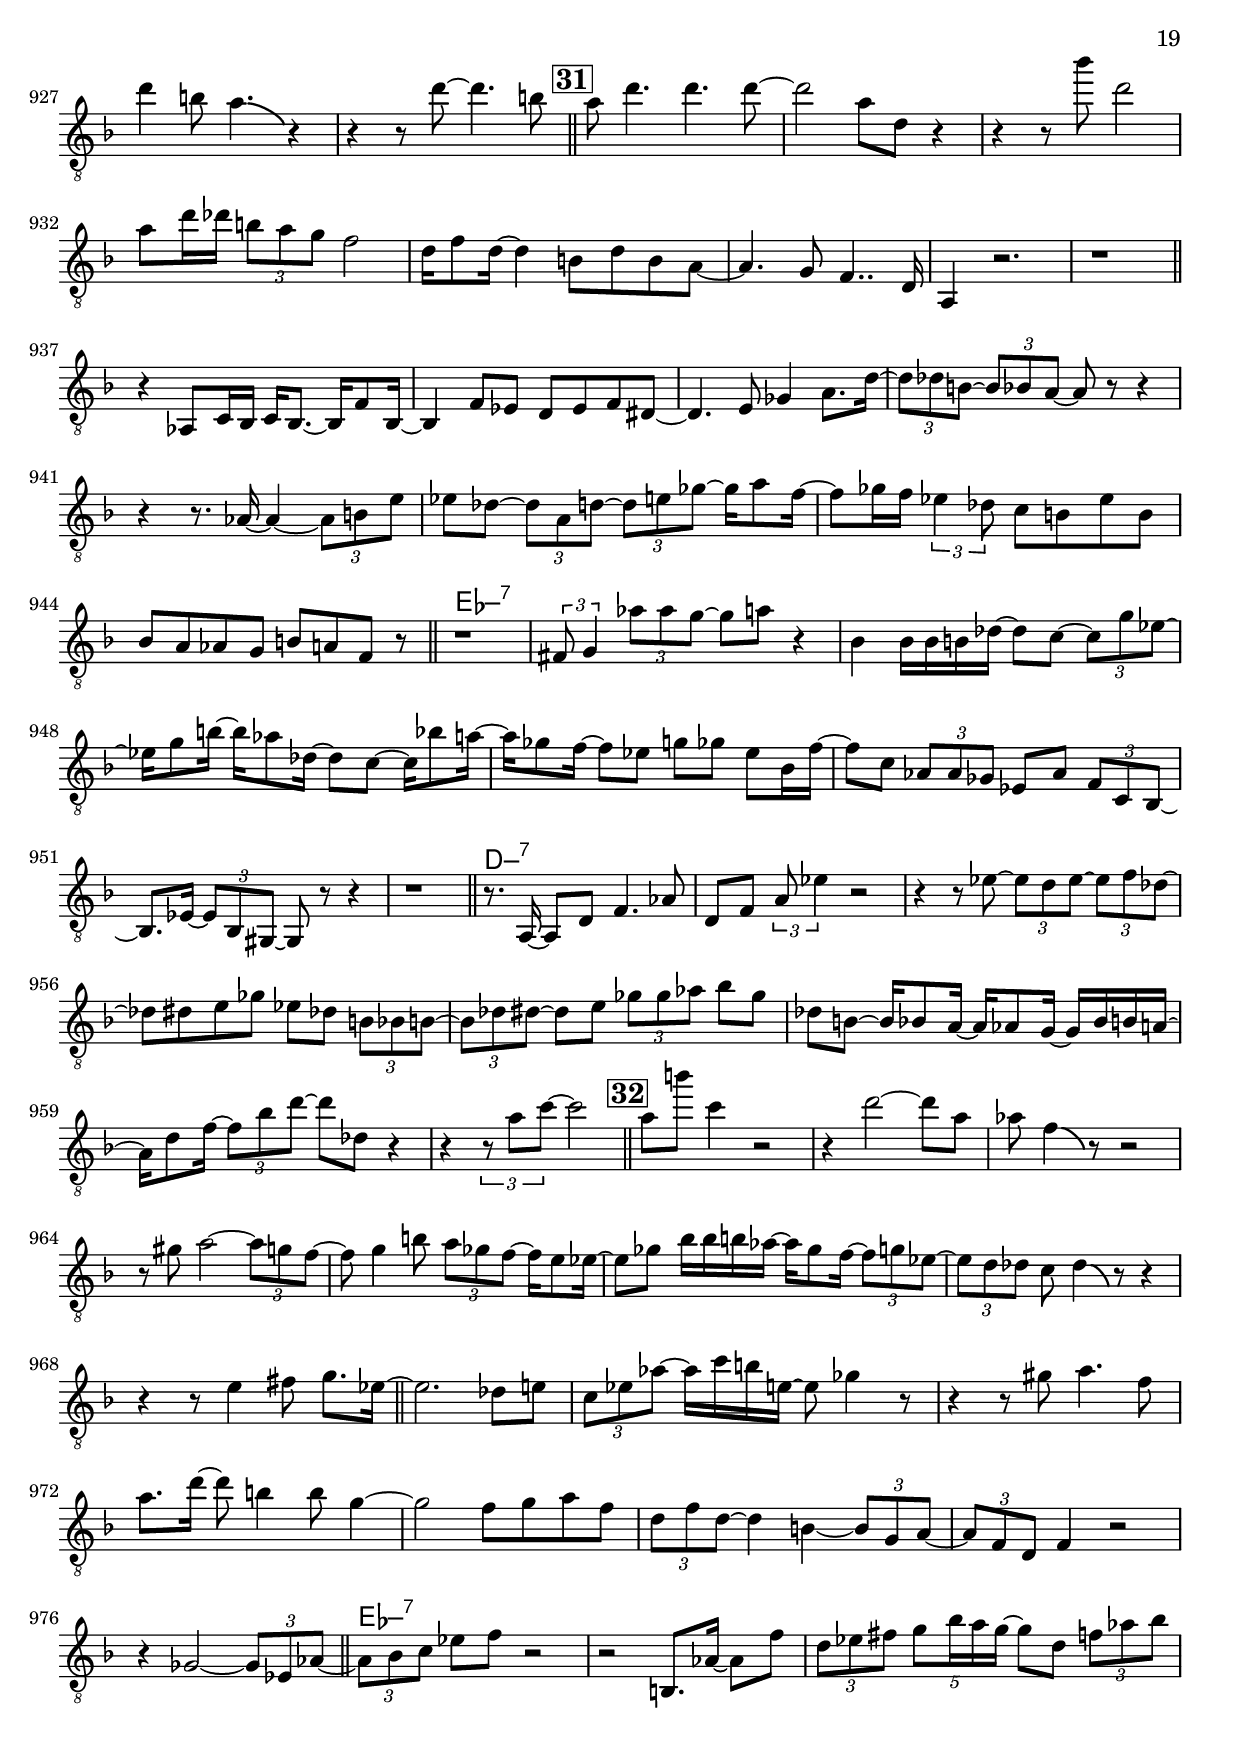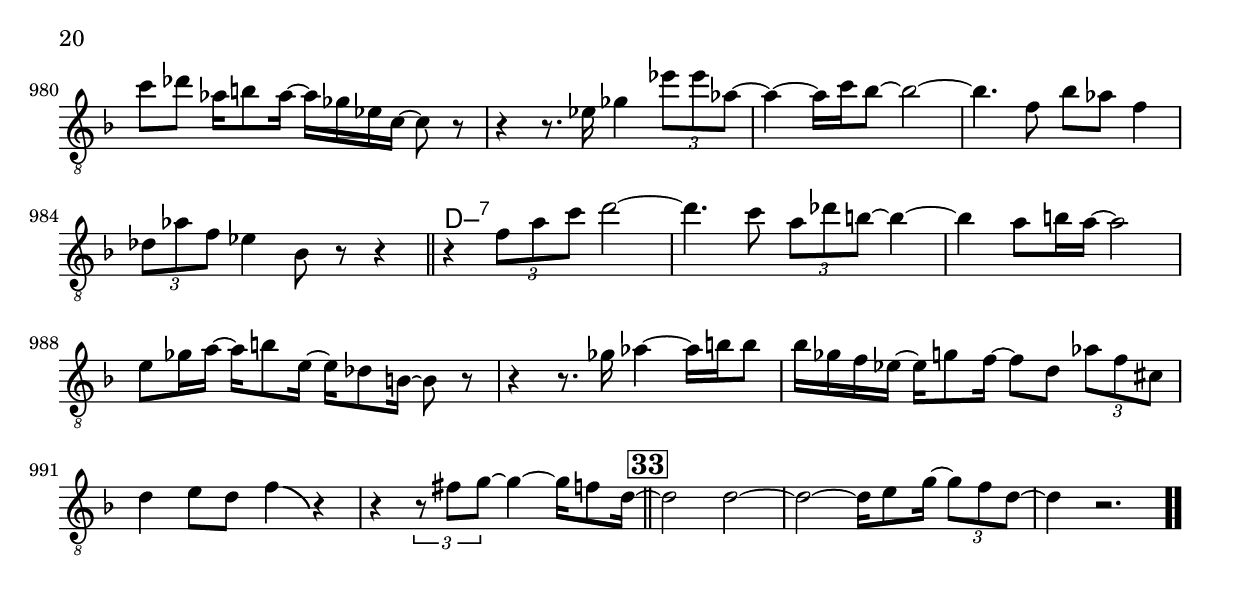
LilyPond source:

\version "2.13.2"

#(ly:set-option 'point-and-click #f)

\header {
  title = "Impressions (1961)"
  composer = "John Coltrane"
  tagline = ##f
}
global =
{
    \override Staff.TimeSignature #'style = #'()
    \time 4/4
    \clef "treble_8"
    \key d \minor
    \override Rest #'direction = #'0
    \override MultiMeasureRest #'staff-position = #0
}
\score
{
<<
    \transpose c' c'

    \new ChordNames { \chords {
      \set majorSevenSymbol = \markup { "maj7" }
      \set minorChordModifier = \markup { \char ##x2013 }
      | s4 d2.:min7 | s1 | s1 | s1 
      | d1:min7 | s1 | s1 | s1 | s1 | s1 | s1 | s1 
      | s1 | s1 | s1 | s1 | s1 | s1 | s1 | s1 
      | es1:min7 | s1 | s1 | s1 | s1 | s1 | s1 | s1 
      | d1:min7 | s1 | s1 | s1 | s1 | s1 | s1 | s1 
      | s1 | s1 | s1 | s1 | s1 | s1 | s1 | s1 
      | s1 | s1 | s1 | s1 | s1 | s1 | s1 | s1 
      | es1:min7 | s1 | s1 | s1 | s1 | s1 | s1 | s1 
      | d1:min7 | s1 | s1 | s1 | s1 | s1 | s1 | s1 
      | s1 | s1 | s1 | s1 | s1 | s1 | s1 | s1 
      | s1 | s1 | s1 | s1 | s1 | s1 | s1 | s1 
      | es1:min7 | s1 | s1 | s1 | s1 | s1 | s1 | s1 
      | d1:min7 | s1 | s1 | s1 | s1 | s1 | s1 | s1 
      | s1 | s1 | s1 | s1 | s1 | s1 | s1 | s1 
      | s1 | s1 | s1 | s1 | s1 | s1 | s1 | s1 
      | es1:min7 | s1 | s1 | s1 | s1 | s1 | s1 | s1 
      | d1:min7 | s1 | s1 | s1 | s1 | s1 | s1 | s1 
      | s1 | s1 | s1 | s1 | s1 | s1 | s1 | s1 
      | s1 | s1 | s1 | s1 | s1 | s1 | s1 | s1 
      | es1:min7 | s1 | s1 | s1 | s1 | s1 | s1 | s1 
      | d1:min7 | s1 | s1 | s1 | s1 | s1 | s1 | s1 
      | s1 | s1 | s1 | s1 | s1 | s1 | s1 | s1 
      | s1 | s1 | s1 | s1 | s1 | s1 | s1 | s1 
      | es1:min7 | s1 | s1 | s1 | s1 | s1 | s1 | s1 
      | d1:min7 | s1 | s1 | s1 | s1 | s1 | s1 | s1 
      | s1 | s1 | s1 | s1 | s1 | s1 | s1 | s1 
      | s1 | s1 | s1 | s1 | s1 | s1 | s1 | s1 
      | es1:min7 | s1 | s1 | s1 | s1 | s1 | s1 | s1 
      | d1:min7 | s1 | s1 | s1 | s1 | s1 | s1 | s1 
      | s1 | s1 | s1 | s1 | s1 | s1 | s1 | s1 
      | s1 | s1 | s1 | s1 | s1 | s1 | s1 | s1 
      | es1:min7 | s1 | s1 | s1 | s1 | s1 | s1 | s1 
      | d1:min7 | s1 | s1 | s1 | s1 | s1 | s1 | s1 
      | s1 | s1 | s1 | s1 | s1 | s1 | s1 | s1 
      | s1 | s1 | s1 | s1 | s1 | s1 | s1 | s1 
      | es1:min7 | s1 | s1 | s1 | s1 | s4 r2. | s1 | s1 
      | d1:min7 | s1 | s1 | s1 | s1 | s1 | s1 | s1 
      | s1 | s1 | s1 | s1 | s1 | s1 | s1 | s1 
      | s1 | s1 | s1 | s1 | s1 | s1 | s1 | s1 
      | es1:min7 | s1 | s1 | s1 | s1 | s1 | s1 | s1 
      | d1:min7 | s1 | s1 | s1 | s1 | s1 | s1 | s1 
      | s1 | s1 | s1 | s1 | s1 | s1 | s1 | s1 
      | s1 | s1 | s1 | s1 | s1 | s1 | s1 | s1 
      | es1:min7 | s1 | s1 | s1 | s1 | s1 | s1 | s1 
      | d1:min7 | s1 | s1 | s1 | s1 | s1 | s1 | s1 
      | s1 | s1 | s1 | s1 | s1 | s1 | s1 | s1 
      | s1 | s1 | s1 | s1 | s1 | s1 | s1 | s1 
      | es1:min7 | s1 | s1 | s1 | s1 | s1 | s1 | s1 
      | d1:min7 | s1 | s1 | s1 | s1 | s1 | s1 | s1 
      | s1 | s1 | s1 | s1 | s1 | s1 | s1 | s1 
      | s1 | s1 | s1 | s1 | s1 | s1 | s1 | s1 
      | es1:min7 | s1 | s1 | s1 | s1 | s1 | s1 | s1 
      | d1:min7 | s1 | s1 | s1 | s1 | s1 | s1 | s1 
      | s1 | s1 | s1 | s1 | s1 | s1 | s1 | s1 
      | s1 | s1 | s1 | s1 | s1 | s1 | s1 | s1 
      | es1:min7 | s1 | s1 | s1 | s1 | s1 | s1 | s1 
      | d1:min7 | s1 | s1 | s1 | s1 | s1 | s1 | s1 
      | s1 | s1 | s1 | s1 | s1 | s1 | s1 | s1 
      | s1 | s1 | s1 | s1 | s1 | s1 | s1 | s1 
      | es1:min7 | s1 | s1 | s1 | s1 | s1 | s1 | s1 
      | d1:min7 | s1 | s1 | s1 | s1 | s1 | s1 | s1 
      | s1 | s1 | s1 | s1 | s1 | s1 | s1 | s1 
      | s1 | s1 | s1 | s1 | s1 | s1 | s1 | s1 
      | es1:min7 | s1 | s1 | s1 | s1 | s1 | s1 | s1 
      | d1:min7 | s1 | s1 | s1 | s1 | s1 | s1 | s1 
      | s1 | s1 | s1 | s1 | s1 | s1 | s1 | s1 
      | s1 | s1 | s1 | s1 | s1 | s1 | s1 | s1 
      | es1:min7 | s1 | s1 | s1 | s1 | s1 | s1 | s1 
      | d1:min7 | s1 | s1 | s1 | s1 | s1 | s1 | s1 
      | s1 | s1 | s1 | s1 | s1 | s1 | s1 | s1 
      | s1 | s1 | s1 | s1 | s1 | s1 | s1 | s1 
      | es1:min7 | s1 | s1 | s1 | s1 | s1 | s1 | s1 
      | d1:min7 | s1 | s1 | s1 | s1 | s1 | s1 | s1 
      | s1 | s1 | s1 | s1 | s1 | s1 | s1 | s1 
      | s1 | s1 | s1 | s1 | s1 | s1 | s1 | s1 
      | es1:min7 | s1 | s1 | s1 | s1 | s1 | s1 | s1 
      | d1:min7 | s1 | s1 | s1 | s1 | s1 | s1 | s1 
      | s1 | s1 | s1 | s1 | s1 | s1 | s1 | s1 
      | s1 | s1 | s1 | s1 | s1 | s1 | s1 | s1 
      | es1:min7 | s1 | s1 | s1 | s1 | s1 | s1 | s1 
      | d1:min7 | s1 | s1 | s1 | s1 | s1 | s1 | s1 
      | s1 | s1 | s1 | s1 | s1 | s1 | s1 | s1 
      | s1 | s1 | s1 | s1 | s1 | s1 | s1 | s1 
      | es1:min7 | s1 | s1 | s1 | s1 | s1 | s1 | s1 
      | d1:min7 | s1 | s1 | s1 | s1 | s1 | s1 | s1 
      | s1 | s1 | s1 | s1 | s1 | s1 | s1 | s1 
      | s1 | s1 | s1 | s1 | s1 | s1 | s1 | s1 
      | es1:min7 | s1 | s1 | s1 | s1 | s1 | s1 | s1 
      | d1:min7 | s1 | s1 | s1 | s1 | s1 | s1 | s1 
      | s1 | s1 | s1 | s1 | s1 | s1 | s1 | s1 
      | s1 | s1 | s1 | s1 | s1 | s1 | s1 | s1 
      | es1:min7 | s1 | s1 | s1 | s1 | s1 | s1 | s1 
      | d1:min7 | s1 | s1 | s1 | s1 | s1 | s1 | s1 
      | s1 | s1 | s1 | s1 | s1 | s1 | s1 | s1 
      | s1 | s1 | s1 | s1 | s1 | s1 | s1 | s1 
      | es1:min7 | s1 | s1 | s1 | s1 | s1 | s1 | s1 
      | d1:min7 | s1 | s1 | s1 | s1 | s1 | s1 | s1 
      | s1 | s1 | s1 | s1 | s1 | s1 | s1 | s1 
      | s1 | s1 | s1 | s1 | s1 | s1 | s1 | s1 
      | es1:min7 | s1 | s1 | s1 | s1 | s1 | s1 | s1 
      | d1:min7 | s1 | s1 | s1 | s1 | s1 | s1 | s1 
      | s1 | s1 | s1 | s1 | s1 | s1 | s1 | s1 
      | s1 | s1 | s1 | s1 | s1 | s1 | s1 | s1 
      | es1:min7 | s1 | s1 | s1 | s1 | s1 | s1 | s1 
      | d1:min7 | s1 | s1 | s1 | s1 | s1 | s1 | s1 
      | s1 | s1 | s1 | s1 | s1 | s1 | s1 | s1 
      | s1 | s1 | s1 | s1 | s1 | s1 | s1 | s1 
      | es1:min7 | s1 | s1 | s1 | s1 | s1 | s1 | s1 
      | d1:min7 | s1 | s1 | s1 | s1 | s1 | s1 | s1 
      | s1 | s1 | s1 | s1 | s1 | s1 | s1 | s1 
      | s1 | s1 | s1 | s1 | s1 | s1 | s1 | s1 
      | es1:min7 | s1 | s1 | s1 | s1 | s1 | s1 | s1 
      | d1:min7 | s1 | s1 | s1 | s1 | s1 | s1 | s1 
      | s1 | s1 | s1 | s1 | s1 | s1 | s1 | s1 
      | s1 | s1 | s1 | s1 | s1 | s1 | s1 | s1 
      | es1:min7 | s1 | s1 | s1 | s1 | s1 | s1 | s1 
      | d1:min7 | s1 | s1 | s1 | s1 | s1 | s1 | s1 
      | s1 | s1 | s1 | s1 | s1 | s1 | s1 | s1 
      | s1 | s1 | s1 | s1 | s1 | s1 | s1 | s1 
      | es1:min7 | s1 | s1 | s1 | s1 | s1 | s1 | s1 
      | d1:min7 | s1 | s1 | s1 | s1 | s1 | s1 | s1 
      | s1 | s1 | s1 | s1 | s1 | s1 | s1 | s1 
      | s1 | s1 | s1 | s1 | s1 | s1 | s1 | s1 
      | es1:min7 | s1 | s1 | s1 | s1 | s1 | s1 | s1 
      | d1:min7 | s1 | s1 | s1 | s1 | s1 | s1 | s1 
      | s1|
      }
      }

    \new Staff
    <<
    \transpose c' c'

    {
      \global
  		%\override Score.MetronomeMark #'transparent = ##t
  		%\override Score.MetronomeMark #'stencil = ##f
  		
  		\override HorizontalBracket #'direction = #UP
  		\override HorizontalBracket #'bracket-flare = #'(0 . 0)
  		
  		\override TextSpanner #'dash-fraction = #1.0
  		\override TextSpanner #'bound-details #'left #'text = \markup{ \concat{\draw-line #'(0 . -1.0) \draw-line #'(1.0 . 0) }}
  		\override TextSpanner #'bound-details #'right #'text = \markup{ \concat{ \draw-line #'(1.0 . 0) \draw-line #'(0 . -1.0) }}
          \set Score.markFormatter = #format-mark-box-numbers


      \tempo 4 = 293
      \set Score.currentBarNumber = #-3
     
      \bar "||" \mark \default r4 r8. e'16~ e'2 
      | d'4 f'4 \tuplet 3/2 {f'4 g'8~} g'8 a'8~ 
      | a'4. g'8 f'8 d'4 r8 
      | r2 a'4 d'8 f'8~ 
      \bar "||" \mark \default f'2 r2 
      | a'4~ \tuplet 3/2 {a'8 g'8 a'8} g'8 d'8 f'4 
      | e'4 r2 r8 g'8 
      | gis'16 a'2... 
      | a'4 a'4 a'8. g'16~ g'8 a'8~ 
      | a'8 b'8 \tuplet 3/2 {c''8 des''4} a'2 
      | g'8 a'8 b'8 g'8 f'8 g'16 a'16~ \tuplet 3/2 {a'8 b'8 g'8~} 
      | g'8 f'16 g'16~ g'8 f'4 f'8 g'4 
      \bar "||" a'2 g'8 a'8 b'8 des''16 des''16~ 
      | des''8 a'8 \tuplet 3/2 {b'8 b'8 a'8} f'4 f'8 r8 
      | r2 f'8 g'4 b'8 
      | e'8 f'8 g'8 g'8 des'8 c'8 b8 bes16 a16~ 
      | a8 aes16 g16~ g16 b8 e'16~ e'8 f'16 ges'16 aes'8 aes'8 
      | aes'8 g'4 g'8 d'8 f'8 a'8 c''16 b'16 
      | \tuplet 3/2 {a'8 f'8 d'8~} d'8 a8 b4 r4 
      | r1 
      \bar "||" r4 \tuplet 3/2 {es'4 aes'8} c''8 c''4 c''8 
      | bes'8 ges'16 es'16 c'8 r8 r2 
      | r8. c'16~ c'8 es'16 aes'4. es'8 aes'16~ 
      | \tuplet 3/2 {aes'8 f'8 c'8~} \tuplet 3/2 {c'8 b8 bes8~} bes8 r8 r4 
      | r2 a'8 f'16 g'16~ g'8 ges'8 
      | es'8 fis'16 g'16~ g'8 g'8 bes8 r8 r4 
      | r8 bes8 des'8 es'8 f'4. aes'16 f'16 
      | es'8 ges'16 aes'16~ aes'16 bes'8 c''16~ c''8 r8 r4 
      \bar "||" r8 a8 b8 d'8 f'8 r8 r8 b8 
      | \tuplet 3/2 {d'8 f'8 a'8~} a'16 b'8 d''16 r2 
      | r16 a8 b16 d'8 f'8~ f'16 a'8 b'16~ \tuplet 3/2 {b'8 d''8 a'8} 
      | r4 r8. b'16~ \tuplet 3/2 {b'8 a'8 f'8~} f'16 d'8 b16 
      | r2 b8 r8 r8 b8 
      | d'8 f'16 a'16~ \tuplet 3/2 {a'8 b'8 d''8~} d''16 c''8 a'16~ a'8 b'8 
      | a'8 f'8 d'8 b8 \tuplet 3/2 {g'8 f'8 d'8~} d'8 a8 
      | r2 r8. b'16~ b'8 g'8 
      \bar "||" \mark \default a'8 f'8 \tuplet 3/2 {d'8 b4} r2 
      | d'8 f'8 g'8 a'8 b'8 r8 r4 
      | r4 d'8 f'8 c'8 f'16 a'16~ a'16 g'8 a'16 
      | g'8 a'4 g'8 c'8 f'16 a'16~ a'8 d''16 des''16 
      | a'8 f'8 d'8 bes8 \tuplet 3/2 {g'8 f'8 d'8} a4~ 
      | a16 a8 b16 g8 r8 r2 
      | r8 g8 \tuplet 3/2 {b8 a8 g8} f8 r8 r4 
      | f4 b8 c'8 a8 r8 r4 
      \bar "||" \tuplet 3/2 {g4 b8} d'8 a8 r2 
      | a4 \tuplet 3/2 {c'8 e'8 b8} r4 r8. b16~ 
      | b8. d'16~ \tuplet 3/2 {d'8 f'8 g'8} r4 r8. d'16~ 
      | \tuplet 3/2 {d'8 f'8 a'8~} \tuplet 3/2 {a'8 c''8 g'8} r2 
      | g'4 \tuplet 7/8 {b'16. d''16 des''32 c''32~} c''8 r8 r8. f'16~ 
      | f'8 a'4 c''8 b'8 g'8 \tuplet 5/4 {d''8 c''16 b'16 d'16~} 
      | d'8 r8 r8 d'8~ d'8. a'16~ \tuplet 5/4 {a'8 b'16 bes'16 ges'16~} 
      | ges'8 aes'8 e'8 c'8 d'8 c'16 b16~ b8. es'16~ 
      \bar "||" es'4 bes'8 bes'8 des'8 r8 r4 
      | des'8 ges'16 bes'16~ bes'16 b'8 es'16~ \tuplet 3/2 {es'8 ges'8 bes'8~} \tuplet 3/2 {bes'8 c''8 aes'8} 
      | r4 r8. aes'16~ aes'8. c''16~ c''8 es''8 
      | des''8 bes'8 des''8 bes'4. es'8 aes'8 
      | c''8 r8 r8. des'16~ \tuplet 3/2 {des'8 ges'8 bes'8} c'8 r8 
      | r4 c'8 es'8 aes'8 g'8 \tuplet 3/2 {g'8 e'8 f'8} 
      | a'8 r8 r8. bes16~ \tuplet 3/2 {bes8 cis'8 d'8~} d'16 f'8 es'16~ 
      | es'8 ges'8 \tuplet 3/2 {bes'8 c''8 b'8} aes'8 ges'16 es'16~ es'8 r8 
      \bar "||" r4 \tuplet 3/2 {d'8 f'8 a'8} r4 r8 e'8~ 
      | \tuplet 3/2 {e'8 g'8 b'8~} b'8 f'4. f'8 a'8 
      | c''8 g'16 a'16~ \tuplet 3/2 {a'8 c''8 a'8} r2 
      | \tuplet 3/2 {a'8 b'8 c''8~} c''8 d''16 c''16 a'8 f'8 d'4 
      | d'8. ges'16 a'16 a'16 c''16 ges'16 c'4~ c'16 g'16 b'16 d'16~ 
      | d'4 a'8 b'8 e'4 b'8 b'8 
      | c''8 a'8 c''8 a'8 b'8 a'8 r4 
      | r4 \tuplet 3/2 {r8 bes'8 b'8~} b'4.. a'16~ 
      \bar "||" \mark \default a'8 b'8~ b'16 b'16 d''16 a'16 r2 
      | a'8 c''16 d''16~ d''16 des''16 f'16 a'16 r2 
      | f'8 a'8 \tuplet 3/2 {c''8 c''4} a'8 f'16 d'16~ \tuplet 3/2 {d'8 a8 e'8} 
      | r2 e'16 g'16 d'16 g'16~ g'8 b'8 
      | bes'8 aes'16 b'16 bes'4. aes'8 \tuplet 3/2 {g'8 g'8 e'8} 
      | \tuplet 3/2 {c'8 f'8 a'8~} a'8 c''8 a'8 f'8 \tuplet 3/2 {d'4 e'8} 
      | f'4 g'16 ges'16 d'8 r2 
      | r4 g'16 gis'16 a'8~ a'4. d'8~ 
      \bar "||" d'4 f'4 des'8. e'16~ e'8 d'8 
      | r4 r8. d'16~ d'4 a'8 b'8 
      | e'8 es'8 d'8 f'16 c'16~ c'8 es'8 aes'8 b'16 e'16 
      | r2 e'8 aes'16 bes'16~ bes'8 b'8 
      | es'4 es'8 ges'16 bes'4. aes'8 ges'16~ 
      | ges'8 es'8 \tuplet 3/2 {b4 cis'8} d'4 g'8 d'8~ 
      | d'16 des'8 b16~ b8 bes8 \tuplet 3/2 {a8 aes8 g8~} g16 b8 a16~ 
      | a8 d'8 \tuplet 3/2 {f'8 a'8 d''8} r2 
      \bar "||" r2 bes'2~ 
      | bes'2 aes'8 bes'8 r4 
      | r4 r16 bes'16 b'16 c''16~ c''4. bes'8 
      | aes'8 ges'8 es'8. des'16 es'4 r4 
      | r4 \tuplet 5/4 {r8 bes'16 b'16 c''16~} c''4. des''8 
      | \tuplet 3/2 {aes'8 c''8 b'8~} b'2.~ 
      | b'4 bes'8 a'8 aes'4. g'8 
      | ges'8 c''8 a'8 ges'8 \tuplet 3/2 {f'8 e'8 es'8} d'4 
      \bar "||" \tuplet 3/2 {des'8 c'4} b16 bes8 a16~ \tuplet 3/2 {a8 aes8 g8~} g8 b16 a16~ 
      | a8 d'8~ d'8. c''16~ c''16 c''8 a'16~ \tuplet 3/2 {a'8 b'8 a'8~} 
      | \tuplet 3/2 {a'8 f'8 e'8~} e'16 g'8 d'16~ d'8 des'8 a8 fis16 g16 
      | r2 a8 r8 r4 
      | \tuplet 3/2 {e'8 d'8 b8~} b8 g8 \tuplet 3/2 {a8 e8 d8} ges4~ 
      | \tuplet 3/2 {ges8 d'8 aes'8~} aes'16 g'8 a'16 f'8 r8 r8. d''16~ 
      | d''16 b'16 bes'16 a'16 aes'16 g'8 ges'16 f'4 r4 
      | r4 \tuplet 3/2 {r8 cis''8 d''8~} d''2 
      \bar "||" \mark \default a'8 d''8~ \tuplet 3/2 {d''8 des''8 b'8} aes'4 r4 
      | r4 r8 b'8~ b'4. a'8 
      | f'8 d'8 r2. 
      | r4 b'2 a'8 f'8 
      | d'8 r8 r8. d''16~ \tuplet 3/2 {d''8 e'8 a'8~} \tuplet 6/4 {a'8. d''16 des''16 c''16} 
      | a'8 ges'8 d'4 f'4. aes'16 f'16 
      | e'4. g'16 f'16 e'4 r8 g'8 
      | cis'8 d'16 e'16~ e'8 f'8 d'8 c'8 b8 d'16 a16 
      \bar "||" r4 r8 aes'8 r4 r8. e'16 
      | f'4. f'8 a'8 r8 r8. a'16 
      | c''8 r8 r8 c''8 b'8 r8 r8 b'8 
      | \tuplet 3/2 {g'8 a'8 b'8~} b'16 g'8 f'16~ \tuplet 3/2 {f'8 g'8 a'8~} \tuplet 3/2 {a'8 b'8 f'8} 
      | r4 r8 g'16 e'16 r4 r8 g'8 
      | cis'8 d'8 \tuplet 3/2 {e'8 f'8 d'8~} d'8 c'8 \tuplet 3/2 {b8 d'8 a8} 
      | r4 \tuplet 3/2 {r8 aes'8 d'8} r4 r8 a'8 
      | ges'16 f'16 d'4 a'8~ \tuplet 3/2 {a'8 f'8 d'8~} d'4 
      \bar "||" es'4~ \tuplet 3/2 {es'8 aes'8 ges'8} r4 r8 bes'8 
      | c''8 r8 r8 aes'8 c''16 b'16 bes'8 ges'8 bes'8 
      | aes'8 r8 r4 es'4. aes'8 
      | ges'8 r8 r8. aes'16~ \tuplet 3/2 {aes'8 ges'8 es'8~} es'8 c'16 f'16 
      | r4 r8 aes'8 g'8 r8 r8 aes'8 
      | es'8 bes'8 ges'8 es'8 des'8 c'8 bes8 es'8 
      | r2 c'8 r8 r8 aes8 
      | \tuplet 3/2 {d8 es'8 g'8~} g'8 g'8 a'8 g'8 ges'8 f'8 
      \bar "||" d'4~ \tuplet 3/2 {d'8 f'8 a'8} r4 \tuplet 3/2 {r8 b'8 d''8} 
      | r4 \tuplet 3/2 {r8 ges'8 a'8~} a'16 d''16 des''16 a'16~ a'8 f'8 
      | d'8 r8 r8. g'16 r4 r8 a'16 f'16 
      | r4 \tuplet 3/2 {r8 a'8 f'8} des'4. \tuplet 6/4 {a'16 aes'16 e'16~} 
      | e'8 r8 r4 f'4~ \tuplet 3/2 {f'8 a'8 g'8} 
      | d'8 r8 r8 b'8 \tuplet 3/2 {g'8 e'8 a'8~} \tuplet 3/2 {a'8 c''8 b'8} 
      | a'8 f'8 \tuplet 3/2 {d'8 b16 r8.} r2 
      | r4 r8 a'8~ a'4.. a'16~ 
      \bar "||" \mark \default a'8 b'8~ b'2 a'8 b'8~ 
      | b'4.. a'16~ a'8 b'4.~ 
      | b'4.. g'16~ g'8 f'8 r4 
      | r4 r8 b'4 a'8 b'8 d'16 g'16~ 
      | \tuplet 3/2 {g'8 a'8 b'8~} \tuplet 3/2 {b'8 d'8 g'8~} g'8 a'8 b'8 a'8~ 
      | a'4. b'8 a'8 f'8 \tuplet 3/2 {e'8 g'8 f'8~} 
      | f'8 d'8 \tuplet 3/2 {des'8 e'8 d'8~} d'8 r8 r4 
      | r4 r8 a'4. \tuplet 3/2 {g'8 f'8 d'8~} 
      \bar "||" d'4 aes'8 b'8 d'16 f'16 aes'16 bes'16~ bes'8 aes'8 
      | bes'8 aes'8 g'8 c''16 d'16~ d'8 r8 r4 
      | d'4 a'8 b'8 f'8 r8 r4 
      | e'8 g'8 b'8 des'4. des'8 es'16 f'16 
      | g'8 c'4. g'8 d'16 aes'16~ aes'8 e'8~ 
      | e'8. e'16~ \tuplet 3/2 {e'8 aes'8 bes'8~} \tuplet 3/2 {bes'8 ges'8 des'8~} \tuplet 3/2 {des'8 b8 d'8} 
      | r2 \tuplet 3/2 {d'8 f'8 a'8~} \tuplet 3/2 {a'8 b'8 es'8~} 
      | es'8 des'16 bes16~ bes8 aes8 ges8. es'16~ \tuplet 3/2 {es'8 ges'8 bes'8~} 
      \bar "||" bes'8 d'4. f'8 ges'16 bes'16 c''8 r8 
      | r4 des'8 e'16 aes'16 r2 
      | bes8 c'16 d'16 r4 r8. c'16~ \tuplet 3/2 {c'8 f'8 a'8} 
      | r4 r8. es'16~ es'8 ges'8 bes'4 
      | d'8 ges'16 aes'16~ aes'8 r8 r4 des'8 e'16 aes'16~ 
      | aes'8 r8 r4 \tuplet 3/2 {bes8 c'8 e'8~} e'8 r8 
      | r8. c'16~ \tuplet 3/2 {c'8 f'8 a'8} r4 r8. c'16~ 
      | c'8 f'8 \tuplet 3/2 {a'8 b'8 aes'8~} \tuplet 3/2 {aes'8 ges'8 dis'8~} dis'8. e'16~ 
      \bar "||" e'8 g'8 b'8 r8 r8. es'16~ \tuplet 3/2 {es'8 f'8 a'8} 
      | r4 r8 d'8~ \tuplet 3/2 {d'8 f'8 bes'8} r4 
      | r4 es'8 aes'16 b'16 r2 
      | des'8 ges'16 bes'16 r2 e'8 g'8 
      | b'8 r8 r8. es'16~ es'16 f'16 g'16 bes'16~ bes'8 r8 
      | r4 des'8 ges'16 bes'16 r4 r8 d'8~ 
      | \tuplet 3/2 {d'8 ges'8 aes'8} r4 r8. e'16~ \tuplet 3/2 {e'8 aes'8 b'8~} 
      | \tuplet 3/2 {b'8 a'8 f'8~} f'8 d'8 f'8 r8 r4 
      \bar "||" \mark \default e'8 g'16 b'16~ b'32 bes'32 aes'32 ges'32 e'32 des'16.~ des'4 des'8 es'16 g'16 
      | r4 r8. c'16~ c'16 e'8 aes'16~ \tuplet 3/2 {aes'8 b'8 e'8~} 
      | \tuplet 3/2 {e'8 ges'8 aes'8} b'8 e'8 r2 
      | e'8 aes'16 bes'16~ bes'8 des''8 b'8 r8 r4 
      | des'4 \tuplet 6/4 {fis'8. g'16 ges'16 f'16} es'8 des'8 \tuplet 3/2 {b8 bes8 a8~} 
      | a16 aes8 g16~ g8 b8 a16 f8 d16~ \tuplet 3/2 {d8 g8 f8} 
      | d8 f8 a8 c'8 g8 r8 r4 
      | r4 \tuplet 3/2 {r8 f'8 fis'8} g'4.. g'16~ 
      \bar "||" g'8 g'8~ \tuplet 3/2 {g'8 b'8 bes'8} r2 
      | es'8 ges'8 \tuplet 3/2 {bes'8 b'8 aes'8} r4 r8 des'8~ 
      | des'16 f'8 aes'16~ aes'16 b'16 aes'16 d'16 r4 r8. d'16~ 
      | d'16 f'16 aes'8~ \tuplet 3/2 {aes'8 b'8 g'8~} \tuplet 3/2 {g'8 b'8 aes'8~} \tuplet 3/2 {aes'8 b'8 bes'8~} 
      | \tuplet 3/2 {bes'8 a'8 bes'8} b'8 e'8 r2 
      | e'8 f'16 a'16~ \tuplet 3/2 {a'8 b'8 bes'8} g'8 bes'8~ \tuplet 3/2 {bes'8 a'8 d''8} 
      | des''8 a'8~ a'16 b'8 f'16~ f'4~ \tuplet 3/2 {f'8 g'8 e'8~} 
      | e'16 c'8 a16~ a16 f8 e16 r2 
      \bar "||" r8. c'16~ c'8 f'8 c'4 \tuplet 3/2 {c'8 ges'8 es'8~} 
      | \tuplet 3/2 {es'8 ges'8 a'8} g'4 a'8 g'8 \tuplet 3/2 {es'8 bes'8 f'8~} 
      | f'8 des'8 \tuplet 3/2 {bes8 ges8 f8~} f8 r8 r4 
      | r2 aes'2 
      | c'16 c''8.~ c''8 bes'8~ bes'4. aes'8~ 
      | aes'16 bes'8 aes'16~ \tuplet 3/2 {aes'8 f'8 es'8~} \tuplet 3/2 {es'8 des'8 bes8~} bes8 ges8 
      | f4. es8 aes8 es8 r4 
      | r4 r8. es'16~ \tuplet 3/2 {es'8 ges'8 aes'8~} \tuplet 3/2 {aes'8 c''8 b'8} 
      \bar "||" a'8 f'8 e'8 c'8 a4. c'16 b16 
      | a8 f16 e16~ e8 r8 r2 
      | r8 des''8 \tuplet 3/2 {b'8 b'8 g'8} e'4. c'8 
      | \tuplet 3/2 {b8 d'8 des'8} g4 r2 
      | r4 d''8 gis'8 a'4. b'8 
      | g'8 d'8 c'8 b4 r8 r4 
      | r2 d''2 
      | a'8 f'8 e'8 g'8 d'8 c'8 b8 r8 
      \bar "||" \mark \default r2 g'16 cis''16 d''8~ d''8. g'16 
      | a'8 f'8 e'8 g'8 des'8 c'8 b8 r8 
      | r4 r8. b'16~ b'4 c''8 a'8~ 
      | \tuplet 3/2 {a'8 f'8 e'8~} e'16 g'16 ges'16 e'16~ e'8 c'8 b8 a8 
      | r1 
      | a'8 g'16 f'16~ f'8 d'8 c'8 b8 \tuplet 3/2 {d'8 b8 a8~} 
      | a8 r8 r2 r8. g'16~ 
      | g'16 f'8 d'16~ d'16 c'8 b16~ \tuplet 3/2 {b8 g8 f8~} f8 g8 
      \bar "||" r2. r8. ges'16~ 
      | \tuplet 3/2 {ges'8 f'8 e'8~} e'16 g'8 e'16~ e'8 c'8 a8 f8 
      | e8 r8 r2 r8. e16~ 
      | \tuplet 3/2 {e8 g8 a8~} a16 c'8 a16~ a16 c'8 d'16~ d'16 des'16 g'8 
      | f'16 e'8 f'16 a'8 c''8 a'8 f'8 e'8 g'8 
      | e'8 c'8 ges8 f8 \tuplet 3/2 {e8 g8 e8~} e8 d8 
      | b,4 r2. 
      | r4 r8. a,16~ a,8 b,4 g'8 
      \bar "||" es'8 f'16 aes'16~ aes'16 c''16 b'16 bes'16~ \tuplet 3/2 {bes'8 ges'8 f'8~} \tuplet 3/2 {f'8 aes'8 es'8~} 
      | es'16 des'8 bes16~ bes8 ges8 f8 r8 r4 
      | r2 r8. des''16~ des''16 c''8 aes'16~ 
      | aes'4. f'8 es'8 g'16 f'16~ f'16 des'8 c'16~ 
      | c'8 r8 r2. 
      | c'8 f'16 es'16~ es'16 c'8 bes16~ bes16 ges16 f8 es'8 g'8 
      | r2 \tuplet 3/2 {es8 f8 aes8~} aes16 des'8 g16 
      | g'4 \tuplet 3/2 {es'8 ges'8 es'8} ges'8 bes'8 r4 
      \bar "||" r2 \tuplet 3/2 {e'8 f'8 a'8~} a'16 g'8 a'16 
      | aes'16 g'8 a'16~ a'16 g'8 c'16~ c'16 f'8 a'16 b'4 
      | r2. r8 b'8~ 
      | \tuplet 3/2 {b'8 a'8 b'8~} b'16 d''16 des''16 c''16~ c''8 a'8 r4 
      | r1 
      | a'8 r8 r4 d''8 des''8 a'8 d''16 des''16 
      | a'8 f'8 d'8 g'8 f'2 
      | f'16 f'8 g'16~ g'16 f'16 d'4 des'8 a'8. c'16 
      \bar "||" \mark \default a'4.\bendAfter #-4  r8 r2 
      | r4 r8 a'4. r4 
      | a'4 a'4.\bendAfter #-4  r8 r4 
      | r2 r8 a'4 gis'8 
      | a'2.~ \tuplet 3/2 {a'8 gis'8 a'8~} 
      | a'4. g'8 a'8 g'8 a'8 g'8 
      | f'8 d'4 r8 r2 
      | r4 r8 g'8~ g'2 
      \bar "||" g'4.. fis'16~ fis'16 g'8 a'16~ a'8 f'8~ 
      | f'8 f'8~ f'8. d'16~ d'4 d'4 
      | b8 f8 r2. 
      | r4 r8 g'8~ g'2 
      | a'4 bes'8 b'8 bes'4 b'4 
      | bes'8. b'16~ b'8 g'8 d'4 b4 
      | r8 b'8~ b'8. bes'16~ bes'8. b'16~ b'8 c''8~ 
      | c''8 b'8 a'4 r2 
      \bar "||" r2 c''4.. b'16 
      | c''2 \tuplet 3/2 {aes'4 es'8} r4 
      | r2 \tuplet 3/2 {bes'8 b'8 c''8~} c''4 
      | \tuplet 3/2 {b'8 c''4~} c''8 aes'4 r8 r4 
      | r2 r16 b'16 c''4. 
      | b'8 c''4. aes'4 es'4 
      | r4 es''4 d''4 es''4 
      | \tuplet 3/2 {d''4 es''8~} es''8 b'8 c''8 es''8 r4 
      \bar "||" r2 \tuplet 3/2 {r8 bes'8 b'8~} b'4 
      | bes'8 b'4. g'4 d''4~ 
      | d''16 cis''8 d''16~ d''8. cis''16~ cis''8 d''4 cis''8 
      | d''2 \tuplet 3/2 {b'4 d''8} des''4 
      | r4 r8. bes'16 b'4. bes'8 
      | b'4. g'8 r2 
      | r2 cis''8 d''8~ d''8. cis''16~ 
      | cis''8 d''4 b'4. r4 
      \bar "||" \mark \default r2. r8 d''8~ 
      | d''4 b'8 a'8 g'8 ges'8 f'8 r8 
      | r2 e'8 f'8 \tuplet 3/2 {g'8 a'4} 
      | f'8 d'8 des'8 e'8 d'8 f'16 a'16 r4 
      | r2 e'8. aes'16 b'8 es'8 
      | r4 r8 des'8~ des'16 c'8 b16 bes4 
      | a8 aes16 g16~ g8 b8 a8 d'16 f'16~ f'16 a'8 d'16~ 
      | \tuplet 3/2 {d'8 f'8 a'8~} \tuplet 3/2 {a'8 b'8 a'8} g'8 f'16 e'16~ e'8 g'16 d'16~ 
      \bar "||" d'8 r8 r4 g'8 r8 r8 a'8 
      | g'8 r8 r4 a'8 r8 r4 
      | d'8 f'16 a'16 r4 r8. e'16~ e'8 g'16 b'16 
      | r2 f'8 a'8 c''8 g'8 
      | a'8 r8 r4 a'8 b'8 c''8 des''16 c''16 
      | a'8 f'16 d'16~ d'4 f'4. g'8 
      | \tuplet 3/2 {f'8 d'8 a8~} a8 f8 r2 
      | r2 ges16 aes16 es'16 g'16~ g'8 c'8 
      \bar "||" bes8 ges8 es8 ges8 b,8 r8 r4 
      | bes4 c'8 aes16 ges16~ \tuplet 3/2 {ges8 aes8 g'8~} g'16 c'8 bes16 
      | r2 bes16 c'8 d'16~ \tuplet 3/2 {d'8 f'8 es'8~} 
      | es'8 ges'8 \tuplet 3/2 {bes'8 b'8 aes'8} ges'8 es'8 r4 
      | r4 r8 es'8~ es'16 fis'8 g'16 \tuplet 3/2 {bes'4 f'8~} 
      | f'16 c'8 bes16 r2. 
      | r4 r8. bes16~ bes16 c'8 d'16 f'4 
      | es'8 ges'16 aes'16 b'4 aes'16 ges'8 es'16~ es'8 bes8 
      \bar "||" d'8 r8 r4 a'8 b'4. 
      | a'8 b'4. a'8 f'16 d'16~ d'8 r8 
      | r2 g'8 f'8 d'8 e'8 
      | d'8 c'8 a8 f8 d8 r8 r4 
      | r4 d8 f8 a8 ges'16 aes'16~ aes'8 g'8 
      | d'4 r8. d'16~ d'16 f'8 a'16~ \tuplet 6/4 {a'8 d''8 des''16 a'16~} 
      | a'8 r8 r4 b'8 g'16 f'16 d'8 bes8 
      | f'8 r8 r4 f'8 g'8 a'8 b'8 
      \bar "||" \mark \default g'8 r8 r4 b'8 g'4 a'8~ 
      | a'8 r8 r4 a'8 c''16 b'16~ \tuplet 3/2 {b'8 a'8 g'8} 
      | r2 bes'16 b'8.~ b'8 g'8 
      | f'8 g'8 \tuplet 3/2 {a'8 f'8 d'8~} d'8 r8 r8. dis'16~ 
      | dis'8 e'8 \tuplet 3/2 {f'8 g'4} e'8 f'8 g'8 a'16 f'16 
      | e'8 es'8~ \tuplet 3/2 {es'8 g'8 d'8} r2 
      | \tuplet 3/2 {r8 d'8 es'8~} es'8 des'8 es'8 des'16 b16~ \tuplet 3/2 {b8 bes8 a8~} 
      | a8 r8 r8. a16~ a16 des'8 f'16~ f'16 a'16 b'16 aes'16 
      \bar "||" r2 \tuplet 3/2 {r8 e'8 f'8} ges'4~ 
      | ges'4. f'8 e'8 es'8 es'8 ges'8 
      | f'8 es'8 \tuplet 3/2 {des'8 c'4} \tuplet 3/2 {b8 bes8 a8~} a8 aes8 
      | g8 r8 r2. 
      | r8 c''8 des''2~ des''8 bes'8 
      | b'8 g'8 ges'8 bes'8 a'8 ges'8 f'16 e'8 es'16~ 
      | es'8 f'8 es'8 des'8 c'4 \tuplet 3/2 {b8 bes4} 
      | \tuplet 3/2 {a8 aes4} \tuplet 3/2 {g8 b8 a8~} a8 d'8 \tuplet 3/2 {f'8 a'8 es'8~} 
      \bar "||" es'8 aes'8 c''8 c'4 r8 r4 
      | r4 r8 bes'8~ bes'4. f'16 aes'16~ 
      | aes'16 ges'8 es'16~ es'8. f'16~ \tuplet 3/2 {f'8 c'8 aes8~} aes8 f8 
      | \tuplet 3/2 {bes8 c'8 f'8~} f'8 es'8~ \tuplet 3/2 {es'8 d'8 bes8~} bes8 r8 
      | r1 
      | \tuplet 3/2 {des''8 bes'4~} bes'16 b'8 aes'16~ \tuplet 3/2 {aes'8 f'8 g'8~} g'16 a'16 bes'8 
      | es'8 f'8 g'8 a'16 e'16~ e'8 ges'8 \tuplet 3/2 {aes'8 bes'8 ges'8~} 
      | ges'16 e'8 es'16~ es'8 ges'8 \tuplet 3/2 {e'8 d'4} des'8 es'16 d'16~ 
      \bar "||" d'8 e'8 ges'8 aes'8 es'8 ges'8 f'16 g'8 e'16~ 
      | e'4~ \tuplet 3/2 {e'8 g'8 des'8~} des'8 c'8 b8 bes16 a16~ 
      | a8 aes8 g8 b16 a16~ a8 d'8 \tuplet 3/2 {f'8 a'8 c''8~} 
      | c''8 c''8 \tuplet 3/2 {a'8 b'8 a'8~} \tuplet 3/2 {a'8 f'8 e'8~} e'8 d'8 
      | g'8 r8 r8 b'8 \tuplet 3/2 {bes'4 f'8} ges'16 f'8 aes'16~ 
      | \tuplet 3/2 {aes'8 e'8 des'8~} \tuplet 3/2 {des'8 b8 bes8} a8 aes8 g8 b8 
      | a8 r8 r2. 
      | r2 gis'16 a'8.~ a'8 gis'8 
      \bar "||" \mark \default a'8. cis'16~ \tuplet 3/2 {cis'8 d'8 des'8} r2 
      | r4 r8 g'8~ g'4. f'8 
      | d'8 b8 r2. 
      | r4 g'2~ \tuplet 3/2 {g'8 d'8 g'8~} 
      | \tuplet 3/2 {g'8 bes'8 b'8} \tuplet 3/2 {bes'8 g'4} f'8 g'16 a'16~ a'16 g'8 f'16~ 
      | f'8 g'8 a'8 d'8 g'8 d'8 b8 g8 
      | d8 f16 a16~ a8 g'8 a'8 g'8 d'8 g'8 
      | c'8 f'8 \tuplet 6/4 {a'8 d''8 des''16 g'16~} g'8 r8 r4 
      \bar "||" r4 d'8 g'8 b'8 r8 r4 
      | f'8 a'8 c''8 f'8 r2 
      | r8. g'16~ g'8 b'8 \tuplet 3/2 {d''4 cis''8~} cis''8 d''8 
      | b'4 c''8 b'8 \tuplet 3/2 {c''4 bes'8} a'8. g'16~ 
      | g'2 aes'4. g'8 
      | g'8 f'8 \tuplet 3/2 {a'8 c''8 a'8} r2 
      | r4 g'8 b'16 d''16~ \tuplet 3/2 {d''8 d''8 a'8~} \tuplet 3/2 {a'8 d''8 b'8~} 
      | b'8 r8 r4 \tuplet 3/2 {b'8 c''8 b'8} a'8 f'16 es'16~ 
      \bar "||" es'8 aes'8 c''8 des''16 des'16 r2 
      | des'8 ges'8 bes'8 c''16 bes'16 r4 r8. bes'16~ 
      | \tuplet 3/2 {bes'8 ges'8 des'8~} des'16 bes8 es'16~ es'8 r8 r8 es'8~ 
      | es'16 f'16 aes'8 c''16 b'16 bes'16 c'16~ c'8 f'8 aes'8 des''16 bes'16 
      | r4 r8 a'16 ges'16 des'4~ des'16 g'8 es'16~ 
      | es'4~ \tuplet 5/4 {es'8 g'16 es'16 c'16} r4 \tuplet 3/2 {r8 aes'8 ges'8~} 
      | \tuplet 3/2 {ges'8 des'8 bes8~} bes16 ges8 es16~ es8 r8 r4 
      | es8 ges8 bes8 c'16 g'16~ g'8 g'8 es'8 aes'16 d'16~ 
      \bar "||" d'8 r8 \tuplet 3/2 {r8 b'8 ges'8} r4 r8 b'8 
      | c''8 r8 r4 b'8 r8 r4 
      | g'8 d'8 g'16 b'16 bes'16 g'16~ g'8 r8 r4 
      | \tuplet 3/2 {c'8 f'8 a'8~} a'16 b'8 d'16~ d'8 g'8~ \tuplet 3/2 {g'8 b'8 g'8} 
      | r4 r8. d'16 g'8 b'4 d'8~ 
      | d'4 \tuplet 3/2 {c'8 g'8 a'8} ges'4 r4 
      | r4 \tuplet 3/2 {d'8 g'8 b'8} g'4 \tuplet 3/2 {f'8 a'8 aes'8} 
      | d'8 r8 r4 r8 b'4 d'8 
      \bar "||" \mark \default g'4 b'4 g'4 b'16 bes'16 g'8 
      | f'4 a'16 g'8 f'16~ f'8 a'8~ a'16 d'8 g'16~ 
      | g'8 b'8~ b'8. g'16~ g'4 b'8 g'8 
      | a'4 c''4 a'8. c''16~ \tuplet 3/2 {c''8 d'8 g'8~} 
      | g'8. b'16~ \tuplet 3/2 {b'8 a'8 d'8} g'8. b'16~ b'8 g'8 
      | f'4 a'16 g'8 f'16~ f'8 c'8 \tuplet 3/2 {a8 f4} 
      | r1 
      | r8 d'8 b16 g8 f16~ f8 e8 r4 
      \bar "||" r2 r8 d'8 b8 g8 
      | f8 e4 e8~ e16 f8 a16 c'8 g8 
      | r4 r8. g16~ g8 a8~ \tuplet 3/2 {a8 d'8 aes'8~} 
      | aes'16 g'8 aes'16~ \tuplet 3/2 {aes'8 f'8 e'8~} e'8 r8 r8. e'16~ 
      | \tuplet 3/2 {e'8 f'8 g'8~} g'16 a'16 ges'16 d'16~ d'16 e'8 f'16 cis'8 d'8 
      | r2 \tuplet 3/2 {c'8 d'4} e'8 c'8 
      | d'8 e'8 \tuplet 3/2 {f'8 g'8 e'8~} \tuplet 3/2 {e'8 f'8 a'8~} a'8 c''8 
      | e'8 r8 r4 \tuplet 3/2 {e'4 f'8} a'8 b'8 
      \bar "||" f'8 ges'8 aes'8 bes'16 a'16 es'8 f'8 des'8 c'8 
      | r2 \tuplet 3/2 {c'8 des'8 es'8~} \tuplet 3/2 {es'8 f'8 es'8~} 
      | es'16 d'8 des'16~ \tuplet 3/2 {des'8 c'8 bes8} r2 
      | bes8 f8 ges8 aes8 bes8 r8 r8. bes16~ 
      | bes8 a8 bes8 c'8 des'8 es'8 \tuplet 3/2 {f'8 c'8 es'8} 
      | r2 es'8. f'16~ \tuplet 3/2 {f'8 g'8 aes'8} 
      | bes'8 c''16 b'16 aes'16 ges'8 f'16~ f'8 r8 r4 
      | f'8 ges'8 aes'8 bes'8 ges'8 r8 r4 
      \bar "||" ges'8 a'8 bes'8 c''8 bes'16 a'16 g'16 f'16~ f'16 e'8 f'16~ 
      | f'8 r8 r4 f'16 e'8 f'16~ f'16 cis'8 d'16 
      | r2 \tuplet 3/2 {d'8 cis'8 d'8~} d'8 e'8 
      | f'8 d'8 b8 bes16 a16 r2 
      | r8. a16~ a16 b8 cis'16 d'8 e'8~ \tuplet 3/2 {e'8 ges'8 d'8~} 
      | d'16 c'8 b16 g8 a8 r2 
      | r4 \tuplet 3/2 {f8 g8 a8~} a4~ \tuplet 3/2 {a8 b8 c'8} 
      | d'8 e'8~ \tuplet 3/2 {e'8 c'8 d'8~} d'8 r8 r4 
      \bar "||" \mark \default r4 d'8 f'8 a'8 r8 r4 
      | aes'8 c''8 b'8 a'8 g'8 f'16 g'16 a'8 r8 
      | r2 d'8 f'16 a'16~ a'16 c''8 g'16~ 
      | g'16 a'8 b'16~ b'8 g'8 f'4. f'8~ 
      | \tuplet 3/2 {f'8 g'8 a'8} b'8 e'8~ \tuplet 3/2 {e'8 f'8 g'8~} \tuplet 3/2 {g'8 a'8 d'8~} 
      | d'8 r8 r8. d'16~ d'8 e'8 f'8 ges'8~ 
      | ges'16 aes'8 e'16~ e'8 c'8 \tuplet 3/2 {d'8 c'8 b8~} b8 g8 
      | a8 f8 d8 g8 f8 d8 r4 
      \bar "||" r8 c''8 b'8 a'4 g'4 r8 
      | r4 r8 g'8~ \tuplet 3/2 {g'8 a'8 b'8} g'4 
      | f'8 g'16 a'16~ \tuplet 3/2 {a'8 f'8 d'8~} d'8 r8 r4 
      | r4 fis'8 g'8~ g'4~ \tuplet 3/2 {g'8 d'8 g'8} 
      | a'8 c''4 b'8 c'8 f'16 a'16~ \tuplet 3/2 {a'8 c''8 bes'8} 
      | a'16 b'16 r8 r2. 
      | bes'16 b'16 c''16 d''16~ d''4 b'8 d''4 b'8 
      | d''4 b'8 d'8 f'8 r8 r4 
      \bar "||" r4 r8. c''16~ c''8 es''4 es''8~ 
      | es''2 bes'4 a''16 bes''16 r8 
      | r4 r8. c''16~ c''8 es''4 es''8~ 
      | es''4 c''8 des''8 aes'4 r4 
      | r2 r8 es''4 es''8~ 
      | es''4~ es''16 d''16 des''16 c''16~ c''4 es''8 r8 
      | r4 bes''16 b''8. es''4.. es''16~ 
      | es''4 c''8 des''8 aes'4. r8 
      \bar "||" r2 r8 es''4 d''8~ 
      | d''4. c''8 b'4 d''8 r8 
      | r2 d''8. d''16~ d''8 a''16 bes''16~ 
      | bes''4 b'8 d'16 f'16~ f'8 r8 r4 
      | r4 r8 ges'8 r4 aes''8 d''8~ 
      | d''4. des''16 b'16~ b'8. d''16~ d''8 r8 
      | r2 d''8 es''4 d''8~ 
      | d''4 b'8. g'16~ g'4 r4 
      \bar "||" \mark \default r1 
      | r8 gis'8 a'2.~ 
      | a'4.. gis'16 a'4. a'8~ 
      | a'4. bes'8 a'8 f'16 d'16~ d'8 b8 
      | aes'8. g'16~ g'8 b'8 a'8 ges'8 \tuplet 3/2 {f'8 e'4} 
      | \tuplet 3/2 {es'8 f'8 fis'8} \tuplet 3/2 {g'8 bes'4} b'16 e'16 ges'8 aes'8 bes'8 
      | ges'8 es'8 b16 bes8 a16~ \tuplet 3/2 {a8 aes8 g8~} \tuplet 3/2 {g8 b8 a8} 
      | \tuplet 3/2 {d'4 f'8~} \tuplet 3/2 {f'8 a'8 d''8} c''8 r8 r4 
      \bar "||" r1 
      | r4 a'4. g'8 f'8 d'8~ 
      | d'8 b8 r2. 
      | r4 a2~ a16 g16 f8~ 
      | f8 r8 r8. des'16~ \tuplet 3/2 {des'8 c'8 b8} bes8 a8~ 
      | a16 aes8 g16~ g16 bes16 b16 a16~ a8 d'8 \tuplet 3/2 {f'8 a'8 c''8~} 
      | c''16 c''8 a'16~ \tuplet 3/2 {a'8 c''8 g'8~} g'8 r8 r4 
      | r2 g'4. es'8 
      \bar "||" \tuplet 3/2 {aes'8 ges'8 es'8~} \tuplet 3/2 {es'8 bes8 ges'8} f'8 r8 r4 
      | c'8 f'16 aes'16~ aes'16 bes'8 aes'16 d'8 des'16 b16~ \tuplet 3/2 {b8 gis8 a8~} 
      | \tuplet 3/2 {a8 b8 cis'8~} cis'8 d'8 \tuplet 3/2 {e'8 f'8 g'8~} g'16 a'8 bes'16~ 
      | bes'8 bes'8 a'8 g'8 \tuplet 3/2 {f'4 g'8} \tuplet 3/2 {a'8 b'8 bes'8} 
      | \tuplet 3/2 {es'8 ges'8 f'8~} f'16 e'8 es'16~ es'8 d'8 des'16 c'8 bes16~ 
      | bes16 ges8 f16 es4 aes8 ges16 es16~ es16 c8 f16~ 
      | f4. es8 aes8 b,8 r4 
      | r2 bes,8. es16~ es8 aes'8 
      \bar "||" e'8 f'8 a'16 es'8 g16 r4 r8 d8 
      | es16 d16 des8 f8 cis8 d8 es8 f8 g8 
      | gis8 a8 c'16 b8 es16 r4 r8 d'8 
      | e'16 ges'8. \tuplet 3/2 {gis8 a8 es'8~} es'16 des'8 b16~ b16 bes8 a16~ 
      | a8 aes8 g8 bes'8 a'8 d'8 f'8 a'8 
      | g'8 f'8 \tuplet 3/2 {a'8 c''8 d'8} f'8 a'8~ \tuplet 3/2 {a'8 es''8 ges'8} 
      | f'8 r8 r2. 
      | r8. fis'16~ fis'8 g'8~ g'2 
      \bar "||" \mark \default \tuplet 3/2 {g'8 g'4~} g'2 \tuplet 3/2 {g'8 g'4~} 
      | g'4. f'8 r4 g'4 
      | r4 r8. g'16~ g'8 g'4 g'8~ 
      | g'4. d'4 r8 r4 
      | r2 \tuplet 3/2 {g'8 g'4~} g'8 g'8~ 
      | g'4. g'8~ g'8. g'16~ g'4 
      | r2 g'8 g'4 g'8~ 
      | g'4 b'8 g'8 d''4 r4 
      \bar "||" r2. r8 g'8~ 
      | g'4. d'8 bes'4 b'4 
      | r2 a'8 b'4 a'8 
      | g'8 f'8 d'8 bes8 f'4 r4 
      | r4 f'16 f'16 g'16 a'4. b'8 a'16 
      | ges'8 f'8 f'16 e'16 es'8 ges'4 b'8 g'8 
      | ges'4 \tuplet 3/2 {f'8 aes'4} es'8 d'8 des'8 f'8 
      | d'8 ges'8 \tuplet 3/2 {aes'8 b'8 bes'8} e'8 r8 r4 
      \bar "||" r8 c''4. c''8. bes'16 c''4~ 
      | c''4.. bes'16~ bes'8 c''8 r4 
      | r8 c''4. bes'8 c''4.~ 
      | c''4. bes'8 g'8 es'8 r4 
      | r4 b'8 c''4. \tuplet 3/2 {des''4 c''8~} 
      | c''8 des''4 es''4 d'8 r4 
      | r2 d''4 des''8 b'8 
      | \tuplet 3/2 {bes'8 ges'8 es'8~} \tuplet 3/2 {es'8 b8 g'8~} \tuplet 3/2 {g'8 ges'8 es'8~} es'8 a8 
      \bar "||" a'8 r8 r4 d''4. b'8 
      | \tuplet 3/2 {a'4 f'8} d'4 g'8 es'4 bes'16 aes'16~ 
      | \tuplet 3/2 {aes'8 bes'8 aes'8~} aes'16 f'16 b'16 bes'16 gis'8 a'16 aes'16 g'8 b'16 bes'16 
      | a'8 ges'8 f'8 e'8 es'4. b'8 
      | es'16 d'16 r8 r4 aes'4 b'8 e'8 
      | \tuplet 3/2 {bes'8 c'8 d'8} es'8 g'8 g'8 a'8 a'8 b'8 
      | a'8 f'8 d'8 bes8 f'8 r8 r4 
      | r4 fis'8 g'8~ g'4~ g'16 d'8 g'16~ 
      \bar "||" \mark \default \tuplet 3/2 {g'8 d'8 des'8} r2. 
      | r8 f'8~ f'2~ f'8. d'16~ 
      | d'8 a8 r2. 
      | r4 a2~ a8 b8 
      | g8 r8 r4 d'8 c'16 b16~ b16 g8 a16~ 
      | \tuplet 3/2 {a8 b8 c'8~} c'8 d'8 \tuplet 3/2 {e'8 f'8 g'8} a'4 
      | b'8 c''8 b'16 a'8. r2 
      | r4 r8 a'8~ a'4. f'8 
      \bar "||" \tuplet 3/2 {a'8 b'8 c''8~} c''8 d''8~ d''16 a'8 b'16~ \tuplet 3/2 {b'8 b'8 a'8} 
      | \tuplet 3/2 {f'8 g'8 a'8~} \tuplet 3/2 {a'8 b'8 e'8~} e'8 f'16 g'16~ g'16 a'16 a'16 d'16~ 
      | d'8 e'8 f'8 r8 r2 
      | \tuplet 3/2 {c'8 d'8 e'8~} e'8 c'8 d'16 e'8 f'16~ f'16 f'8 a'16 
      | b8 r8 r4 b16 b16 c'16 d'16 e'4 
      | \tuplet 3/2 {f'8 g'8 a'8~} \tuplet 3/2 {a'8 b'8 g'8} r2 
      | r4 r8 g'8 a'8 b'8~ \tuplet 3/2 {b'8 ges'8 a'8~} 
      | a'16 f'8 d'16~ \tuplet 3/2 {d'8 g'8 f'8~} \tuplet 3/2 {f'8 g'8 a'8~} \tuplet 3/2 {a'8 bes'8 c'8~} 
      \bar "||" c'4. des'8 es'4~ \tuplet 3/2 {es'8 f'8 es'8~} 
      | \tuplet 3/2 {es'8 d'8 es'8} f'8 ges'8 f'8 es'8 r4 
      | r4 r8. ges'16 aes'8 bes'8 c''8 es'8 
      | f'4. ges'8 f'4 e'8 es'8 
      | \tuplet 3/2 {d'4 des'8} \tuplet 3/2 {c'8 bes4} r4 r8. bes16~ 
      | bes8 ges8 f8 es8 aes4. f8 
      | b,8 f8 es8 r8 r2 
      | bes,8 g8 d'8 d'8 a8 f8 es8 ges8 
      \bar "||" b,8 es16 a16 r2. 
      | es8 g8 b8 f8 r2 
      | r4 \tuplet 3/2 {a,8 f8 e8} b,8. b,16~ \tuplet 3/2 {b,8 g8 d8} 
      | f8 d8 a,4 r2 
      | r4 a,16 e8 b,16~ b,8 r8 r8 ges8 
      | c4~ \tuplet 3/2 {c8 a8 dis8~} \tuplet 3/2 {dis8 e8 g8} \tuplet 3/2 {b8 d4} 
      | r4 r8. d16~ d4 \tuplet 3/2 {f8 a4} 
      | e8 g8 b16 d'8 a16~ a8 r8 r4 
      \bar "||" \mark \default r4 b,8 es8 c4 \tuplet 3/2 {a8 d4} 
      | r2 c16 des8. \tuplet 3/2 {a4 b8} 
      | e8 g8 \tuplet 3/2 {b8 b4} a8 r8 r4 
      | \tuplet 3/2 {d8 g8 a8} g'8. g'16 es8 c8 a,8 r8 
      | r2 a,4 d8. a16 
      | f8. d16 \tuplet 3/2 {a8 g4} a8 r8 r4 
      | r4 \tuplet 3/2 {f8 f'8 g'8} b'4~ \tuplet 3/2 {b'8 g'8 e'8~} 
      | e'8 b8 ges16 es16 c16 b,16~ b,8 r8 r4 
      \bar "||" r8. b,16~ \tuplet 3/2 {b,8 f8 b,8~} b,4~ \tuplet 3/2 {b,8 g8 b,8} 
      | c4~ \tuplet 3/2 {c8 g8 c8~} \tuplet 3/2 {c8 g8 a8} r4 
      | r4 es8 g8 b8 des8 es8 a16 es16~ 
      | es8 r8 r4 \tuplet 3/2 {d4 es8} f8 g8 
      | d8 f8 a8 c'8 a8 c'8 d'8 g'8 
      | d'8 r8 r4 d'8 f'8 a'8 b'16 ges'16~ 
      | ges'8 a'8 g'8 b'8 \tuplet 3/2 {d'8 f'8 a'8} \tuplet 3/2 {b'4 g''8~} 
      | g''8 r8 r2. 
      \bar "||" r4 aes8 aes'8 \tuplet 3/2 {b8 bes8 b8} bes8 aes'8 
      | bes4. aes'8 es'8 ges'8 bes'8 r8 
      | r4 b,8 ges8 \tuplet 3/2 {aes'8 g'4} \tuplet 3/2 {bes'8 ges'8 es'8~} 
      | es'16 f'16 ges'16 aes'16 g'8 a'8 r2 
      | r4 cis'16 d'16 es'16 aes'16~ aes'8 g'8 a'16 aes'16 es'16 ges'16 
      | e'8 r8 r8. e'16~ \tuplet 3/2 {e'8 g'8 a'8~} \tuplet 3/2 {a'8 d'8 aes'8~} 
      | aes'16 g'8 f'16~ f'8 a'8 c'8 f'8 a'8 b'16 es'16~ 
      | es'8 ges'8 bes'8 b'8 aes'8 es'8 r4 
      \bar "||" r2 bes'4 d'8 f'8 
      | es'8 f'8 \tuplet 3/2 {bes'8 des'8 des'8} bes8 ges16 f16 des8 ges8 
      | des8 ges8 g'8 d'8 \tuplet 3/2 {g'8 aes'8 g'8~} g'8 g'16 aes'16~ 
      | aes'8 g'8~ \tuplet 3/2 {g'8 g'8 e'8~} e'16 fis'16 g'8~ g'16 b'8 es'16~ 
      | \tuplet 3/2 {es'8 aes'8 b'8} \tuplet 3/2 {bes'8 aes'8 bes'8~} \tuplet 3/2 {bes'8 aes'8 g'8~} g'8 g'8 
      | c'8 f'8 a'16 d''16 des''16 b'16 a'8 f'8 d'8 a8 
      | f'4 g'4 a'8\bendAfter #+4  aes'16 f'16 e'8 r8 
      | r1 
      \bar "||" \mark \default r8 d'8 \tuplet 3/2 {f'8 g'8 a'8~} \tuplet 3/2 {a'8 d'8 f'8~} f'16 g'8 a'16~ 
      | a'8 d'8 \tuplet 3/2 {f'8 g'8 a'8} gis'8 r8 r4 
      | r2 \tuplet 3/2 {a'4 d'8~} \tuplet 3/2 {d'8 fis'8 g'8} 
      | a'8. d'16~ d'16 f'16 g'16 a'16~ a'8 d'8 r4 
      | r1 
      | \tuplet 3/2 {aes'8 g'8 a'8~} a'4 \tuplet 3/2 {g'8 a'8 g'8~} g'8 f'8~ 
      | f'4. d'8 f'8. g'16 d'4 
      | r1 
      \bar "||" r8 e'8 \tuplet 3/2 {f'8 g'4} a'8 e'8 f'8 g'16 a'16~ 
      | a'8 e'8 \tuplet 3/2 {f'8 g'8 a'8} aes'8 e'8 \tuplet 3/2 {f'8 g'8 a'8~} 
      | a'8. b''16~ b''4 a'4 d''4 
      | a'4 d''4 a'8 gis'8 r4 
      | r4 r8. a'16 b'16 a'16 gis'16 a'16~ a'8 d''8 
      | aes'8. d''16~ d''8 b'8 g'8 ges'8~ \tuplet 3/2 {ges'8 aes'8 ges'8~} 
      | ges'8 r8 r8. ges'16~ \tuplet 3/2 {ges'8 f'8 ges'8~} ges'16 bes'8 f'16~ 
      | f'8 e'8 f'8 g'16 d'16~ d'8 r8 r4 
      \bar "||" r2 \tuplet 3/2 {ges'8 f'8 ges'8~} ges'8 bes'8 
      | a'8 aes'8 es'8 bes'8 g'8.\bendAfter #+4  aes'16~ aes'4 
      | g'8 aes'16 bes'16~ bes'8 aes'16 e'16~ \tuplet 3/2 {e'8 ges'8 gis'8~} gis'16 a'8 f'16~ 
      | \tuplet 3/2 {f'8 des'8 b8~} b16 bes8 a16~ a8 aes8 g8 b8 
      | a4 r2. 
      | r4 r8 b8 \tuplet 3/2 {bes8 ges8 f8~} f8 es8 
      | aes4. f8 c8 f8 es8 a,8 
      | r1 
      \bar "||" r2 g'4 b'8 a'8 
      | ges'8 f'8 e'8 es'4 r8 r4 
      | r4 r8. es'16~ es'16 d'8 es'16~ es'8 f'8 
      | ges'8 aes'8~ \tuplet 3/2 {aes'8 bes'8 d'8~} d'8 des'16 b16~ b8 r8 
      | r2 des'8 es'8~ \tuplet 3/2 {es'8 f'8 c'8~} 
      | \tuplet 3/2 {c'8 ges'8 a'8~} a'8 b'8 g'8 d'8 bes4 
      | es'8 d'8 \tuplet 3/2 {es'8 g'8 e'8~} \tuplet 3/2 {e'8 ges'8 aes'8~} \tuplet 3/2 {aes'8 bes'8 ges'8~} 
      | ges'8 es'8 \tuplet 3/2 {b8 bes8 a8~} a8 aes8 g8 b8 
      \bar "||" \mark \default a16 d'8 f'16~ f'8 d'4 d'8 a4 
      | r4 r8. a16~ a4~ \tuplet 3/2 {a8 e8 a8~} 
      | a8 f8 d8 r8 r2 
      | r4 r8 a'8~ \tuplet 3/2 {a'8 bes'8 a'8~} a'4 
      | des4 ges'8 aes'8 ges'8. e'16 a'8 bes'8 
      | bes8 r8 r2. 
      | r2 des'16 es'16 f'4 bes'8 
      | es'8 ges'8 \tuplet 3/2 {aes'8 es'8 des'8} b8 bes8 a8 r8 
      \bar "||" r2 a4. b16 cis'16 
      | d'4 e'8 cis'8 \tuplet 3/2 {d'8 e'4} f'8 g'8 
      | des'8 ges'8 aes'8 b'16 bes'16 g'8 ges'8 a'8 b'8 
      | d'8 c'8 b8 g8 es'8 d'8 es'8 f'8 
      | fis'8 g'8~ g'4. bes'8 es'8 d'8 
      | cis'8 d'8 \tuplet 3/2 {es'8 g'8 e'8~} e'16 ges'8 aes'16~ aes'8 bes'8 
      | ges'8 g16 b16~ b16 bes8 a16~ a8 d'8 \tuplet 3/2 {f'8 a'8 d''8} 
      | des''8. a'16 a'4 aes'8\bendAfter #-4  r8 r4 
      \bar "||" r2. r8 b'16 c''16~ 
      | c''2 bes'8 c''8~ \tuplet 3/2 {c''8 b'8 c''8~} 
      | c''2 aes'8 es'4 r8 
      | r8 bes'8 c''2~ \tuplet 3/2 {c''8 es'8 c'8~} 
      | c'8 es'4 c''8 es'4 \tuplet 3/2 {c''4 es'8~} 
      | es'8 c''8 es'4 c''4 \tuplet 3/2 {es'4 c''8~} 
      | c''8 des''4 es''4 d''4 r8 
      | r4 r8. bes'16 b'4. d'8 
      \bar "||" \tuplet 3/2 {b'4 es'8} g'8 b'8 ges'8 des'8 r4 
      | des'8 ges'4 bes'4 d'8 des'8 c'16 b16 
      | r2 es'8 des'8 bes8 ges8 
      | aes8 bes8 \tuplet 3/2 {des'8 es'8 ges'8~} ges'16 aes'16 bes'8~ \tuplet 3/2 {bes'8 des''8 aes'8~} 
      | aes'8 r8 r8. aes'16~ aes'8 g'8 ges'8 a'8 
      | e'8 d'8 r2. 
      | r1 
      | r1 
      \bar "||" \mark \default r2 gis'8 a'4 a'8 
      | gis'8 a'4. g'4 a'4 
      | r2 \tuplet 3/2 {a'4 g'8~} g'8 a'8~ 
      | a'2 f'8 d'8 r4 
      | r2 a'8. f'16~ f'8. a'16~ 
      | a'4.. g'16~ g'8 a'4 a'8~ 
      | a'2 f'8 d'8 r4 
      | r4 r8 a'4. g'8 f'8 
      \bar "||" \tuplet 3/2 {d'4 d'8} a8 f8 g8 r8 r4 
      | g8 a16 b16~ b16 c'8 d'16~ d'8 r8 r4 
      | d'8 cis'8 \tuplet 3/2 {d'8 f'8 g'8} r2 
      | g'8 fis'8 g'8 d''8 a'4 r4 
      | a'8 aes'8 g'8 c''16 g'16~ g'8 r8 r4 
      | g'16 fis'8 g'16~ \tuplet 3/2 {g'8 b'8 f'8} r4 r8. f'16~ 
      | f'16 e'8 f'16~ \tuplet 3/2 {f'8 a'8 e'8} r4 r8 e'8~ 
      | e'8 dis'8 e'8 g'8 d'8 r8 r4 
      \bar "||" \tuplet 3/2 {bes'8 a'8 bes'8~} \tuplet 3/2 {bes'8 es''8 aes'8~} aes'8 r8 r8. aes'16~ 
      | \tuplet 3/2 {aes'8 g'8 aes'8~} \tuplet 3/2 {aes'8 c''8 ges'8~} ges'8 r8 r8. fis'16~ 
      | fis'8 g'8 b'8 f'8 r4 r16 f'8 e'16~ 
      | e'8 a'8 es'4. es'8~ es'16 aes'16 aes'16 des'16~ 
      | des'8 r8 r8 des'8~ des'16 a'16 a'16 ges'16~ ges'8 r8 
      | r4 \tuplet 3/2 {c'8 f'8 a'8} r4 r8 bes8 
      | es'8 r8 r4 r8 aes8~ \tuplet 3/2 {aes8 c'8 ges8} 
      | r4 r8 ges8~ ges16 bes16 es'16 d'16 r4 
      \bar "||" a'8 aes'8~ aes'16 d''16 d''16 g'16~ g'8 r8 r8. g'16~ 
      | g'16 fis'8 g'16~ \tuplet 3/2 {g'8 b'8 f'8} r4 r8 a'16 e'16 
      | r4 \tuplet 3/2 {r8 g'8 d'8} r4 r8 f'8 
      | c'8 e'8 a'4 r8 b8 b8 e'8 
      | aes'4 r8 c'8 g8 f4 b8 
      | \tuplet 3/2 {f8 a8 e8} r2. 
      | r1 
      | r4 \tuplet 3/2 {fis'4 g'8~} g'4. fis'8 
      \bar "||" \mark \default g'8. des'16~ \tuplet 6/4 {des'8. c'16 b16 bes16} a8 r8 r4 
      | r4 r8 f'8~ f'2 
      | d'8 a8 r2. 
      | r1 
      | r4 r8. g'16~ g'8 f'4 g'8~ 
      | g'4 f'8 g'8 a'2 
      | f'2 d'4 d'8 r8 
      | r1 
      \bar "||" r4 d'8 f'8 g'4~ \tuplet 3/2 {g'8 a'8 es'8~} 
      | es'16 d'8 des'16~ \tuplet 3/2 {des'8 f'8 c'8~} c'16 es'8 aes'16~ aes'16 c''16 es''8 
      | r4 r8 e'8~ e'16 ges'8 aes'16~ aes'16 bes'8 ges'16~ 
      | \tuplet 3/2 {ges'8 des'8 b8~} b16 bes8 a16~ a8 aes8 \tuplet 3/2 {g8 b8 a8~} 
      | \tuplet 3/2 {a8 f8 d8} f8 gis,8 r2 
      | r4 r8. a,16~ a,4 \tuplet 3/2 {c8 ges'8 ges'8~} 
      | \tuplet 3/2 {ges'8 c'8 ges'8~} ges'16 f'8 f'16 r2 
      | r4 \tuplet 3/2 {a,4 f8} d8 f8 a8. a,16 
      \bar "||" a,8 r8 r4 r8 g8 aes,4 
      | r4 r8 f16 bes,16~ bes,4~ \tuplet 3/2 {bes,8 g8 c8~} 
      | c4 g8 es8 r4 \tuplet 3/2 {r8 a8 ges8} 
      | r4 r8 aes16 ges16 r4 r8 bes8 
      | es4~ \tuplet 3/2 {es8 a8 d8} r4 \tuplet 3/2 {r8 g8 c8~} 
      | c8 f8 \tuplet 3/2 {aes8 ges4} bes8 r8 r8. bes,16~ 
      | bes,16 aes8 d16~ d8 g8 es8 ges16 aes16 ges'4 
      | bes'8 r8 r4 des'8 ges'8 bes'8. f'16~ 
      \bar "||" f'4~ \tuplet 3/2 {f'8 ges8 c8~} c4 ges8 cis8 
      | \tuplet 3/2 {d8 f8 a8~} a16 bes16 a16 f16 r4 r8. e16~ 
      | e4 ges8 bes8 e8 g8 a8 c'8 
      | a8 c'8 d'8 g'8 c'8 f'8 a'8 b'16 d'16 
      | r1 
      | r4 \tuplet 3/2 {r8 gis'8 a'8~} a'4.. a'16~ 
      | a'8 g'8 \tuplet 3/2 {f'8 d'4~} d'8 r8 r4 
      | r1 
      \bar "||" \mark \default \tuplet 3/2 {gis'8 a'4~} a'8 a'8~ a'2~ 
      | a'2 \tuplet 3/2 {d'4 f'8~} f'8. a'16~ 
      | a'16 gis'16\bendAfter #+4  a'8 g'8 a'4. \tuplet 6/4 {g'16 ges'16 f'16 r8.} 
      | r2 d'4 f'8 gis'16 a'16~ 
      | a'8 a'8~ a'2~ a'8 g'16 a'16~ 
      | a'8 g'4 a'4. \tuplet 3/2 {g'8 a'4} 
      | f'8 d'8 r2. 
      | r8 gis'8 a'2 g'16 f'8 d'16~ 
      \bar "||" d'8 d'8 \tuplet 3/2 {d'4 d'8~} d'4. c'8 
      | d'8. f'16~ f'8 d'4 f'8 d'4 
      | r2 g'8 f'8 fis'8 g'8~ 
      | g'4 f'8 g'16 a'16~ a'8 c''4.~ 
      | c''2.. a'8 
      | \tuplet 3/2 {c''4 a'8~} \tuplet 3/2 {a'8 g'8 f'8~} \tuplet 3/2 {f'8 a'8 f'8~} f'16 e'8 d'16~ 
      | d'16 f'8 d'16~ d'8 c'8 b8 des'8 \tuplet 3/2 {a4 f8} 
      | g4. f8 d4 r4 
      \bar "||" r2. r8 c''8 
      | des''1~ 
      | des''2 c''8 aes'8 des''4 
      | \tuplet 3/2 {c''4 aes'8~} aes'8 des''8 c''2~ 
      | c''8 aes'8 des''8 c''4 aes'4 des''8 
      | c''8. aes'16~ aes'8 c''8~ c''8. c''16~ c''8 b'8~ 
      | b'8 des''4 des''8 bes'8 c''8 c''8 aes'8 
      | des''8 des''8 aes'8 c''4 c''8 a'4 
      \bar "||" c''8 c''8 c''8 g'8~ g'16 b'8 b'16~ b'8 g'8 
      | c''8 c''8 a'8 b'8 b'4 g'8 f'8 
      | d'4 r2. 
      | bes'8 c''8~ c''2~ c''8 f'8 
      | \tuplet 3/2 {c''8 c''4} a'8 b'16 b'16~ b'8 g'8 c''8 c''8 
      | a'8 c''8 b'4 g'8 c''8 c''8 a'8 
      | b'8 b'8 g'8 f'8 d'8 r8 r4 
      | r4 \tuplet 3/2 {bes'8 b'4~} b'2 
      \bar "||" \mark \default \tuplet 3/2 {g'8 a'8 b'8~} \tuplet 3/2 {b'8 d'8 g'8} \tuplet 3/2 {a'4 b'8~} b'8 d'8 
      | a'4 c''8 es''4 f''4 r8 
      | r2. r8 d''16 dis''16 
      | e''16 f''2...~ 
      | f''2... es''16~ 
      | es''16 des''16 es''4 b'8 \tuplet 3/2 {a'8 f'8 ges'8} f'16 e'8 es'16~ 
      | es'8 ges'8~ \tuplet 3/2 {ges'8 b'8 e'8~} e'16 g'16 aes'16 b'16 bes'16 aes'16 g'16 bes'16~ 
      | \tuplet 3/2 {bes'8 aes'8 g'8~} g'8 g'8~ g'16 c'8 f'16~ f'8 d''8 
      \bar "||" \tuplet 3/2 {des''8 a'8 f'8} d'4 f'4 g'16 f'16 d'8~ 
      | d'8 r8 r2 r8 g'8~ 
      | g'8. f'16 d'4 des'16 c'8 b16 es'4 
      | bes8 g8 f8 e16 es16~ es4 r4 
      | r8 d16 e16 g8 a8 g'4 a'8 g'8 
      | r2 es'8 des'8 b8 a8 
      | aes8 a'16 b'16~ b'8 aes'8 \tuplet 3/2 {bes'4 f'8} ges'8 bes'16 a'16~ 
      | a'8 es'8 b4 des'8 f'8 a'8 b'8 
      \bar "||" ges'8 gis'8 a'8 b'8 ges'16 aes'16 g'8 bes'8 g'8 
      | aes'4~ aes'16 ges'16 bes'16 g'16~ g'8 es'8 g'8 bes'8 
      | \tuplet 3/2 {f'8 ges'8 a'8~} \tuplet 3/2 {a'8 b'8 ges'8} des'4 \tuplet 3/2 {b8 bes8 a8} 
      | r1 
      | r4 f'8 ges'16 bes,16~ bes,4. g8 
      | es4 a'8. e'16~ e'8 g'8 a'16 bes'8 f'16 
      | bes'8 aes'8 g'8 ges'8 c'8 f'8 a'8 b'16 es'16~ 
      | es'8 ges'8 \tuplet 3/2 {cis''8 d''8 aes'8~} aes'8 r8 r4 
      \bar "||" r8. a,16~ a,8 ges16 bes,16~ bes,4~ \tuplet 3/2 {bes,8 aes8 es8~} 
      | es16 ges8 a16 e8 r8 r4 dis'16 e'16 g'8 
      | b'8 a'8 ges'16 a'16 aes'8 g'8 r8 r4 
      | des'8 f'16 a'16~ \tuplet 3/2 {a'8 b'8 es'8~} \tuplet 3/2 {es'8 g'8 bes'8~} bes'8 bes'8~ 
      | bes'16 aes'16 g'4 g'8 c'16 d'16 f'16 g'16~ \tuplet 5/4 {g'8 fis''16 g''16 a''16~} 
      | \tuplet 6/4 {a''8 g''8 es''16 gis'16} \tuplet 3/2 {a'8 aes'8 g'8} r2 
      | r1 
      | f''8 g''2.. 
      \bar "||" \mark \default f''16 g''8.~ g''8 aes'8 ges'8 r8 r4 
      | r8. es''16 f''2. 
      | c''8 bes,16 a,16~ a,4 r2 
      | r8. fis''16 g''4. gis''8 a''4~ 
      | \tuplet 6/4 {a''16 aes''16 f''16 es''16 c''16 bes'16} a'8 r8 r2 
      | \tuplet 3/2 {r8 g''8 gis''8} a''2.~ 
      | a''1 
      | \tuplet 3/2 {gis''8 a''4~} a''8. e''16~ e''8 f''4.~ 
      \bar "||" f''2 d''8 des''8 a'8 d''8 
      | \tuplet 3/2 {c''8 a'8 f'8} d'8. bes16 f'4 g'8 r8 
      | r2 g'8 a'8 b'8 g'8~ 
      | g'4.. f'16~ f'4 f'4~ 
      | f'4~ f'16 e'16 f'8 \tuplet 3/2 {d'8 f'8 d'8~} d'4 
      | b8 d'8 b8 a8~ a4.. f16~ 
      | f8 d8 r2. 
      | r4 \tuplet 3/2 {r8 bes'8 c''8~} c''2 
      \bar "||" b'16 c''2... 
      | \tuplet 3/2 {c''8 bes'8 aes'8~} \tuplet 3/2 {aes'8 f'8 es'8~} es'8 aes'8 r4 
      | r4 r8 bes'4. a'8 bes'8~ 
      | bes'4~ \tuplet 3/2 {bes'8 aes'8 bes'8} c''8 bes'4 r8 
      | r4 r8. bes'16~ bes'8 e'8 \tuplet 3/2 {f'8 g'8 ges'8~} 
      | ges'16 es'8 d'16~ \tuplet 3/2 {d'8 f'8 es'8~} es'8 r8 r4 
      | r4 r8. es'16~ es'16 d'8 es'16~ es'8 ges'16 f'16~ 
      | f'8 des'8 bes8 ges8 c'4 r4 
      \bar "||" r2 \tuplet 3/2 {c'8 des'8 es'8~} es'8 f'8 
      | d'8 f'8 a'8 c''16 fis'16 g'8. b'16~ b'8 d'16 g'16~ 
      | g'8 b'4 d'8 g'4 a'8 f'8 
      | r4 r8. fis'16 g'4. d'8 
      | g'8 a'16 b'16~ b'8 d'8 g'8 a'16 b'16~ b'16 d'8 fis'16 
      | g'8 a'8 b'8 g'4 r8 r4 
      | r1 
      | r2. r8. bes'16 
      \bar "||" \mark \default b'4 d''8 r8 r2 
      | r4 r8. bes'16 d''4.. b'16~ 
      | b'8 f'4\bendAfter #-4  r8 r2 
      | r8 a'8 b'2~ b'8 f'16 bes'16 
      | b'8 d''4\bendAfter #-4  r8 r2 
      | r8 b'8~ \tuplet 3/2 {b'8 g'8 d''8~} d''2 
      | b'8 d''4. b'8 f'8 r4 
      | r4 r16 bes'8 b'16~ b'4 f'4 
      \bar "||" b'4 d''8 des''8 \tuplet 3/2 {bes'4 b'8~} b'8 cis''8 
      | d''8 g'8 bes'8 d''8~ d''4. d''8~ 
      | d''8 f''4. g''16 c''8. d''4 
      | f''4 c''4 d''8. bes'16~ bes'16 f'8 g'16~ 
      | g'4~ \tuplet 3/2 {g'8\bendAfter #+4  fis'8 g'8} aes'8 f'8 cis'8 d'8~ 
      | d'4~ \tuplet 3/2 {d'8 bes8 g8} f16 d16 c16 d16 r4 
      | r1 
      | r4 cis''16 d''16 dis''4. e''16 f''16 ges''16 e''16 
      \bar "||" f''8 ges''8~ ges''2~ ges''8 e''8 
      | es''4 c''8 des''8~ des''2~ 
      | des''16 b'16 c''16 des''16 \tuplet 3/2 {es''4 aes'8} g'8 aes'4.~ 
      | aes'8 g'16 ges'16~ \tuplet 3/2 {ges'8 aes'8 bes'8} cis'16 d'16 es'4.~ 
      | es'8 ges'8 \tuplet 3/2 {es'8 des'8 bes8~} bes16 g8 bes16 a8 f8 
      | ges16 f16 d16 b,16 bes,2~ bes,8. g,16~ 
      | g,8 es8 r2. 
      | r4 b'8 cis''8~ cis''2~ 
      \bar "||" cis''8 d''4 f''4 c''8 d''16 des''16 b'16 bes'16 
      | \tuplet 3/2 {g'8 a'8 g'8} aes'8 g'8 d'8 cis'4 d'8 
      | bes16 g16 ges16 cis16 d4 bes,4 r4 
      | r4 \tuplet 3/2 {r8 f''8 g''8~} g''8. c'''16~ c'''8 ges''8 
      | cis''8 d''8~ \tuplet 3/2 {d''8 e''8 f''8~} f''4 des''16 c''16 d''8~ 
      | d''8 c''8 des''4. c''16 b'16 bes'8 fis'8 
      | \tuplet 3/2 {g'4 aes'8~} aes'8. cis'16 \tuplet 3/2 {d'4 f'8~} f'8\bendAfter #-4  r8 
      | r2 r8. g'16~ g'8 d'8 
      \bar "||" \mark \default f'4 g'2~ g'8 g'8~ 
      | g'2 f'8 a'8 aes'16 g'16 r8 
      | r2 a'8. g'16~ g'8 a'8~ 
      | a'4~ a'16 g'8 f'16~ f'8 r8 r4 
      | r2 bes,4 f8 aes16 e16~ 
      | e16 f16 ges16 a16~ a16 b16 dis8 e8 r8 r4 
      | r4 r16 a'8 ges'16 a'4. a'8 
      | d'8 ges'8 a'4 r2 
      \bar "||" r4 \tuplet 3/2 {es'8 gis'8 a'8~} a'8 a'4 aes'16 b16~ 
      | b8 b'4 b'8 \tuplet 3/2 {b4 b'8~} b'8 b'8 
      | a4 c'8 c'8 a'8. a'16~ a'8 a'8~ 
      | a'8 bes8 \tuplet 3/2 {a'4 c''8} b'8 r8 r4 
      | \tuplet 3/2 {a4 a'8~} a'8 a'8 es'8 b'4 b'8 
      | es'8 a'8 a'4 \tuplet 3/2 {f'8 ges'8 b'8~} b'8 b'8 
      | r4 r8. es'16~ es'8 a'8~ a'16 a'8 d'16 
      | es'8 b'4 b'8 \tuplet 3/2 {cis'8 d'8 a'8~} a'8 a'8 
      \bar "||" bes8 b16 bes'16~ bes'8 bes'8 \tuplet 3/2 {f'8 g'8 aes'8} c''4 
      | c''8 r8 r4 bes8 a'16 bes'16~ bes'8 bes'8 
      | bes8 b'8 bes'8 bes'8 d'8 es'16 c''16~ c''8 c''8 
      | bes8 bes'4 bes'8 b8 c'8 c''8 c''8 
      | r2 \tuplet 3/2 {bes8 b8 bes'8~} bes'16 bes'8 b16~ 
      | \tuplet 3/2 {b8 c'8 c''8} c''4 bes8 b'16 bes'16~ bes'8 bes'8 
      | \tuplet 3/2 {b8 c'8 c''8~} c''8 c''8 \tuplet 3/2 {bes8 b8 bes'8} \tuplet 3/2 {bes'4 b8} 
      | c'8 c''8~ c''16 c''8 b16~ b16 c'8 c''16~ c''8 r8 
      \bar "||" r4 r8. b16 c'8 b'4 b'8 
      | gis16 a8 c''16 \tuplet 3/2 {b'8 des''8 c''8} r2 
      | b8 a'4 a'8 \tuplet 3/2 {a8 bes8 b'8~} b'8 b'8 
      | bes4 a'8. a'16 a4 bes8 b'8 
      | r1 
      | r2 a'16 bes'16 b'8~ \tuplet 3/2 {b'8 bes'8 b'8~} 
      | b'2~ b'4~ b'16 bes'8 b'16~ 
      | b'2 a'8 b'8~ b'8. a'16 
      \bar "||" \mark \default b'4 d'8 r8 r2 
      | r4 bes'8 b'8~ b'4. g'8 
      | b'2 g'8 f'8 r4 
      | r4 \tuplet 3/2 {r8 a'8 bes'8} b'4~ \tuplet 3/2 {b'8 f'8 b'8~} 
      | b'4~ \tuplet 3/2 {b'8 f'8 c''8} f'4 c''4 
      | des''4 r2. 
      | r4 r16 cis''8 d''16~ d''8 d''8 cis''16 d''8 b'16~ 
      | b'8 des''8 b'8 g'4 g'8 \tuplet 3/2 {f'4 d'8} 
      \bar "||" f'8 g'8 \tuplet 3/2 {a'8 b'8 ges'8} r2 
      | f'8 g'8 a'16 b'8 e'16~ \tuplet 3/2 {e'8 ges'8 aes'8} bes'8 a'8 
      | r4 r8 es'8~ \tuplet 3/2 {es'8 d'8 es'8~} es'8 f'8 
      | ges'16 aes'8 bes'16 b'8 aes'8~ aes'16 ges'8 f'16 f'8 es'8 
      | d'8 des'8 f'8 des'8 des'8 es'8 \tuplet 3/2 {f'8 g'8 es'8~} 
      | es'8 des'8 \tuplet 3/2 {b8 bes8 a8~} a16 aes8 g16~ \tuplet 3/2 {g8 b8 a8} 
      | r1 
      | r8 a8~ a2~ \tuplet 3/2 {a8 ges8 a8~} 
      \bar "||" a8 fis8~ \tuplet 3/2 {fis8 g8 es8} d4 des8 f8 
      | c8 es8 aes8 bes16 c'16~ c'8 es'8 b8 bes8 
      | \tuplet 3/2 {a8 g8 ges8~} ges8 b8 bes8 ges16 f16~ f8 es8 
      | aes4 \tuplet 3/2 {aes8 bes8 c'8} cis'8 d'8~ d'16 f'8 es'16~ 
      | \tuplet 3/2 {es'8 d'8 ges'8} ges'8 aes'8 e'8 dis'8 e'8 a'8 
      | g'8 a'8 g'8 g'4 c''8 \tuplet 3/2 {a'8 b'4} 
      | \tuplet 3/2 {aes'8 ges'8 es'8~} es'4 f'8 r8 r4 
      | r2 ges'8 ges'8 aes'8 b'8 
      \bar "||" e'8 fis'16 g'16~ g'8 a'8 ges'16 e'8 es'16 d'4 
      | aes'8 g'4 f'8 es'4 b16 bes16 gis'16 a'16~ 
      | a'8 aes'8 g'8 bes'16 g'16~ g'8 aes'4 aes'8 
      | g'8 ges'8 a'8 b'8 \tuplet 3/2 {es'4 d'8} es'8 g'8 
      | e'8 ges'8 aes'8 bes'8 ges'8 des'8 b8 bes8 
      | a4 r2. 
      | r8 a8 b8 d'8~ d'16 f'8 a'16 b'8 d''8 
      | a'8 r8 r2 d'8 f'16 a'16~ 
      \bar "||" \mark \default a'8 f'8 d'8 r8 r2 
      | r2. d''8 des''8 
      | a'8 f'16 d'16~ d'16 a8 f'16~ f'8 r8 r4 
      | r2 f'4 \tuplet 3/2 {d''8 d''8 des''8} 
      | a'8 r8 r2. 
      | r4 bes'8 b'8~ b'4~ \tuplet 3/2 {b'8 a'8 f'8~} 
      | f'16 d'8 a16~ a8 f8 r2 
      | r1 
      \bar "||" r8 b'8~ \tuplet 3/2 {b'8 f'8 a'8~} \tuplet 3/2 {a'8 f'8 d'8~} d'16 b8 a16~ 
      | \tuplet 3/2 {a8 b8 a8} f8 e8 r2 
      | r2 \tuplet 3/2 {dis8 e8 a8~} a16 c'8 dis16 
      | e8 r8 r4 \tuplet 3/2 {d8 f8 a8} c'8 b8 
      | r2. r8. b16~ 
      | \tuplet 3/2 {b8 bes8 b8~} b16 c'8 d'16~ d'8 e'8 f'8 g'8 
      | g'8. a'16~ \tuplet 3/2 {a'8 c''8 a'8~} a'8 r8 r4 
      | r4 g'8 a'8~ a'4~ \tuplet 3/2 {a'8 f'8 bes'8} 
      \bar "||" des''8 bes'8 r2. 
      | a'16 b'16 c''16 aes'16~ aes'8.\bendAfter #-4  f'16 r2 
      | r2 bes'16 des''16 bes'8 \tuplet 3/2 {aes'8 c''8 bes'8~} 
      | bes'16 des''16 b'16 aes'16 \tuplet 3/2 {bes'8 des''8 bes'8} \tuplet 3/2 {des''8 gis'8 a'8} des''8 des''8 
      | bes'8 des''16 c''16~ \tuplet 3/2 {c''8 bes'8 c''8~} \tuplet 3/2 {c''8 des''8 b'8} bes'8 b'16 bes'16 
      | \tuplet 3/2 {b'8 c''8 des''8~} des''16 aes'16 b'16 c''16 \tuplet 3/2 {b'8 c''8 bes'8} \tuplet 3/2 {aes'8 bes'8 b'8} 
      | \tuplet 3/2 {a'8 bes'8 aes'8} bes'16 des''16 c''8 \tuplet 3/2 {des''8 bes'8 aes'8} bes'4 
      | \tuplet 3/2 {d''4 aes'8} bes'8 c''8 b'16 bes'4.. 
      \bar "||" r2 c''16 a'8 f'16~ \tuplet 3/2 {f'8 des''8 c''8} 
      | \tuplet 3/2 {b'8 a'8 b'8} des''8 b'8~ b'16 a'16 b'8 des''16 c''16 a'16 f'16 
      | \tuplet 3/2 {a'8 c''8 a'8} c''16 a'8 aes'16~ aes'16 b'16 a'16 d''16 a'8 b'8 
      | des''16 c''16 b'16 c''16 b'8 c''8 b'16 c''16 b'16 c''16 des''8 c''8 
      | d''16 des''16 b'8 c''16 a'16 b'16 a'16 f'16 a'16 b'16 a'16~ a'16 b'16 a'16 f'16~ 
      | f'16 c''8 b'16~ b'16 c''8 b'16 des''16 b'16 c''8 des''16 c''8. 
      | r1 
      | r4 g'8 gis'16 a'16~ a'4. f'8 
      \bar "||" \mark \default aes'8. f'16~ f'8 a'8~ a'4~ a'16 f'8 b'16~ 
      | b'8 c''8 b'2~ b'8 f'16 a'16~ 
      | a'8 f'16 a'16~ \tuplet 3/2 {a'8 f'8 a'8~} a'4~ \tuplet 3/2 {a'8 f'8 b'8~} 
      | \tuplet 3/2 {b'8 f'8 b'8~} b'8 f'8 \tuplet 3/2 {b'4 ges'8} r4 
      | r2 a'8 f'16 a'16~ a'8 f'8 
      | \tuplet 3/2 {b'4 f'8} b'8 ges'8 b'8 ges'8 b'4 
      | f'16 gis'16 a'16 f'16 a'8 f'8 a'8 f'8 \tuplet 3/2 {a'8 f'8 bes'8} 
      | c''8 f'8 c''8 f'8 \tuplet 3/2 {c''8 f'8 c''8~} c''8 f'16 gis'16 
      \bar "||" a'8 f'8 a'8 f'8 b'8 f'16 c''16~ \tuplet 3/2 {c''8 f'8 c''8~} 
      | c''8 f'16 a'16~ a'8 f'8 a'16 f'8 a'16 f'8 a'8~ 
      | a'16 f'8 a'16~ a'16 f'8 bes'16~ \tuplet 3/2 {bes'8 f'8 bes'8~} bes'16 f'8 a'16 
      | f'4 b'8 f'16 b'16~ b'16 f'16 a'16 f'16~ f'16 b'8 f'16~ 
      | f'4 \tuplet 3/2 {a'8 f'8 a'8~} a'8 f'16 gis'16 a'8 f'8 
      | a'8 f'8 \tuplet 3/2 {a'4 f'8} b'8 f'8 b'8 f'8 
      | a'8 f'8 a'8 f'8 a'16 f'8 a'16~ \tuplet 3/2 {a'8 f'8 a'8} 
      | b'8 f'8 b'8 f'8 b'8 des''8~ des''16 b'16 f'16 bes'16~ 
      \bar "||" bes'8 f'8 \tuplet 3/2 {bes'4 f'8} c''8 des''4 c''8 
      | des''8. c''16 des''4 des''8 c''4 des''8 
      | bes'8 f'8 bes'8 f'8 bes'8 f'8 bes'8 f'16 a'16~ 
      | a'8. f'16~ \tuplet 3/2 {f'8 c''8 des''8} \tuplet 3/2 {c''8 des''8 c''8} r4 
      | r2. aes'8 bes'8~ 
      | bes'4. ges'8 \tuplet 3/2 {c''8 b'8 bes'8~} bes'4~ 
      | bes'4~ bes'16 b'8 bes'16~ \tuplet 3/2 {bes'8 ges'8 f'8~} f'16 e'8 es'16~ 
      | es'16 d'8 des'16~ des'16 c'8 bes16~ bes16 bes16 a16 f16~ f8. a'16~ 
      \bar "||" a'8 d'8 \tuplet 3/2 {a'8 d'8 a'8~} \tuplet 3/2 {a'8 d'8 g'8} b'8 d'8 
      | b'8 d'8 \tuplet 6/4 {b'8 d'8 bes'16 b'16~} b'8 es'8 \tuplet 3/2 {b'8 es'8 bes'8} 
      | ges'8 bes'8 e'8 bes'8 \tuplet 3/2 {e'8 bes'8 e'8} \tuplet 3/2 {bes'8 b'8 f'8} 
      | b'8 ges'8 \tuplet 3/2 {b'8 ges'8 bes'8} b'8 f'8 b'8 f'16 g'16 
      | \tuplet 3/2 {a'4 f'8} bes'8 ges'8 b'8 f'16 a'16 b'8 f'8 
      | a'8 f'8 \tuplet 5/4 {a'8 f'16 a'16 b'16~} b'16 f'8 bes'16~ bes'16 f'8 a'16 
      | d''4 b'8 a'4.\bendAfter #-4  r4 
      | r4 r8 d''8~ d''4. b'8 
      \bar "||" \mark \default a'8 d''4. d''4. d''8~ 
      | d''2 a'8 d'8 r4 
      | r4 r8 bes''8 d''2 
      | a'8 d''16 des''16 \tuplet 3/2 {b'8 a'8 g'8} f'2 
      | d'16 f'8 d'16~ d'4 b8 d'8 b8 a8~ 
      | a4. g8 f4.. d16 
      | a,4 r2. 
      | r1 
      \bar "||" r4 aes,8 c16 bes,16 c16 bes,8.~ bes,16 f8 bes,16~ 
      | bes,4 f8 es8 d8 es8 f8 dis8~ 
      | dis4. e8 ges4 a8. d'16~ 
      | \tuplet 3/2 {d'8 des'8 b8~} \tuplet 3/2 {b8 bes8 a8~} a8 r8 r4 
      | r4 r8. aes16~ aes4~ \tuplet 3/2 {aes8 b8 e'8} 
      | es'8 des'8~ \tuplet 3/2 {des'8 a8 d'8~} \tuplet 3/2 {d'8 e'8 ges'8~} ges'16 a'8 f'16~ 
      | f'8 ges'16 f'16 \tuplet 3/2 {es'4 des'8} c'8 b8 es'8 b8 
      | bes8 a8 aes8 g8 b8 a8 f8 r8 
      \bar "||" r1 
      | \tuplet 3/2 {fis8 g4} \tuplet 3/2 {aes'8 aes'8 g'8~} g'8 a'8 r4 
      | bes4 bes16 bes16 b16 des'16~ des'8 c'8~ \tuplet 3/2 {c'8 g'8 es'8~} 
      | es'16 g'8 b'16~ b'16 aes'8 des'16~ des'8 c'8~ c'16 bes'8 a'16~ 
      | a'16 ges'8 f'16~ f'8 es'8 g'8 ges'8 es'8 bes16 f'16~ 
      | f'8 c'8 \tuplet 3/2 {aes8 aes8 ges8} es8 aes8 \tuplet 3/2 {f8 c8 bes,8~} 
      | bes,8. es16~ \tuplet 3/2 {es8 bes,8 gis,8~} gis,8 r8 r4 
      | r1 
      \bar "||" r8. a,16~ a,8 d8 f4. aes8 
      | d8 f8 \tuplet 3/2 {a8 es'4} r2 
      | r4 r8 es'8~ \tuplet 3/2 {es'8 d'8 es'8~} \tuplet 3/2 {es'8 f'8 des'8~} 
      | des'8 dis'8 e'8 ges'8 es'8 des'8 \tuplet 3/2 {b8 bes8 b8~} 
      | \tuplet 3/2 {b8 des'8 dis'8~} dis'8 e'8 \tuplet 3/2 {ges'8 ges'8 aes'8} bes'8 ges'8 
      | des'8 b8~ b16 bes8 a16~ a16 aes8 g16~ g16 bes16 b16 a16~ 
      | a16 d'8 f'16~ \tuplet 3/2 {f'8 bes'8 d''8~} d''8 des'8 r4 
      | r4 \tuplet 3/2 {r8 a'8 c''8~} c''2 
      \bar "||" \mark \default a'8 b''8 c''4 r2 
      | r4 d''2~ d''8 a'8 
      | aes'8 f'4\bendAfter #-4  r8 r2 
      | r8 gis'8 a'2~ \tuplet 3/2 {a'8 g'8 f'8~} 
      | f'8 g'4 b'8 \tuplet 3/2 {a'8 ges'8 f'8~} f'16 e'8 es'16~ 
      | es'8 ges'8 bes'16 bes'16 b'16 aes'16~ aes'16 ges'8 f'16~ \tuplet 3/2 {f'8 g'8 es'8~} 
      | \tuplet 3/2 {es'8 d'8 des'8} c'8 des'4\bendAfter #-4  r8 r4 
      | r4 r8 e'4 fis'8 g'8. es'16~ 
      \bar "||" es'2. des'8 e'8 
      | \tuplet 3/2 {c'8 es'8 aes'8~} aes'16 c''16 b'16 e'16~ e'8 ges'4 r8 
      | r4 r8 gis'8 a'4. f'8 
      | a'8. d''16~ d''8 b'4 b'8 g'4~ 
      | g'2 f'8 g'8 a'8 f'8 
      | \tuplet 3/2 {d'8 f'8 d'8~} d'4 b4~ \tuplet 3/2 {b8 g8 a8~} 
      | \tuplet 3/2 {a8 f8 d8} f4 r2 
      | r4 ges2~ \tuplet 3/2 {ges8 es8 aes8~} 
      \bar "||" \tuplet 3/2 {aes8 bes8 c'8} es'8 f'8 r2 
      | r2 b,8. aes16~ aes8 f'8 
      | \tuplet 3/2 {d'8 es'8 fis'8} \tuplet 5/4 {g'8 bes'16 a'16 g'16~} g'8 d'8 \tuplet 3/2 {f'8 aes'8 bes'8} 
      | c''8 des''8 aes'16 b'8 aes'16~ aes'16 ges'16 es'16 c'16~ c'8 r8 
      | r4 r8. es'16 ges'4 \tuplet 3/2 {es''8 es''8 aes'8~} 
      | aes'4~ aes'16 c''16 bes'8~ bes'2~ 
      | bes'4. f'8 bes'8 aes'8 f'4 
      | \tuplet 3/2 {des'8 aes'8 f'8} es'4 bes8 r8 r4 
      \bar "||" r4 \tuplet 3/2 {f'8 a'8 c''8} d''2~ 
      | d''4. c''8 \tuplet 3/2 {a'8 des''8 b'8~} b'4~ 
      | b'4 a'8 b'16 a'16~ a'2 
      | e'8 ges'16 a'16~ a'16 b'8 e'16~ e'16 des'8 b16~ b8 r8 
      | r4 r8. ges'16 aes'4~ aes'16 b'16 b'8 
      | bes'16 ges'16 f'16 es'16~ es'16 g'8 f'16~ f'8 d'8 \tuplet 3/2 {aes'8 f'8 cis'8} 
      | d'4 e'8 d'8 f'4\bendAfter #-4  r4 
      | r4 \tuplet 3/2 {r8 fis'8 g'8~} g'4~ g'16 f'8 d'16~ 
      \bar "||" \mark \default d'2 d'2~ 
      | d'2~ d'16 e'8 g'16~ \tuplet 3/2 {g'8 f'8 d'8~} 
      | d'4 r2.\bar  ".."
    }
    >>
>>    
}
